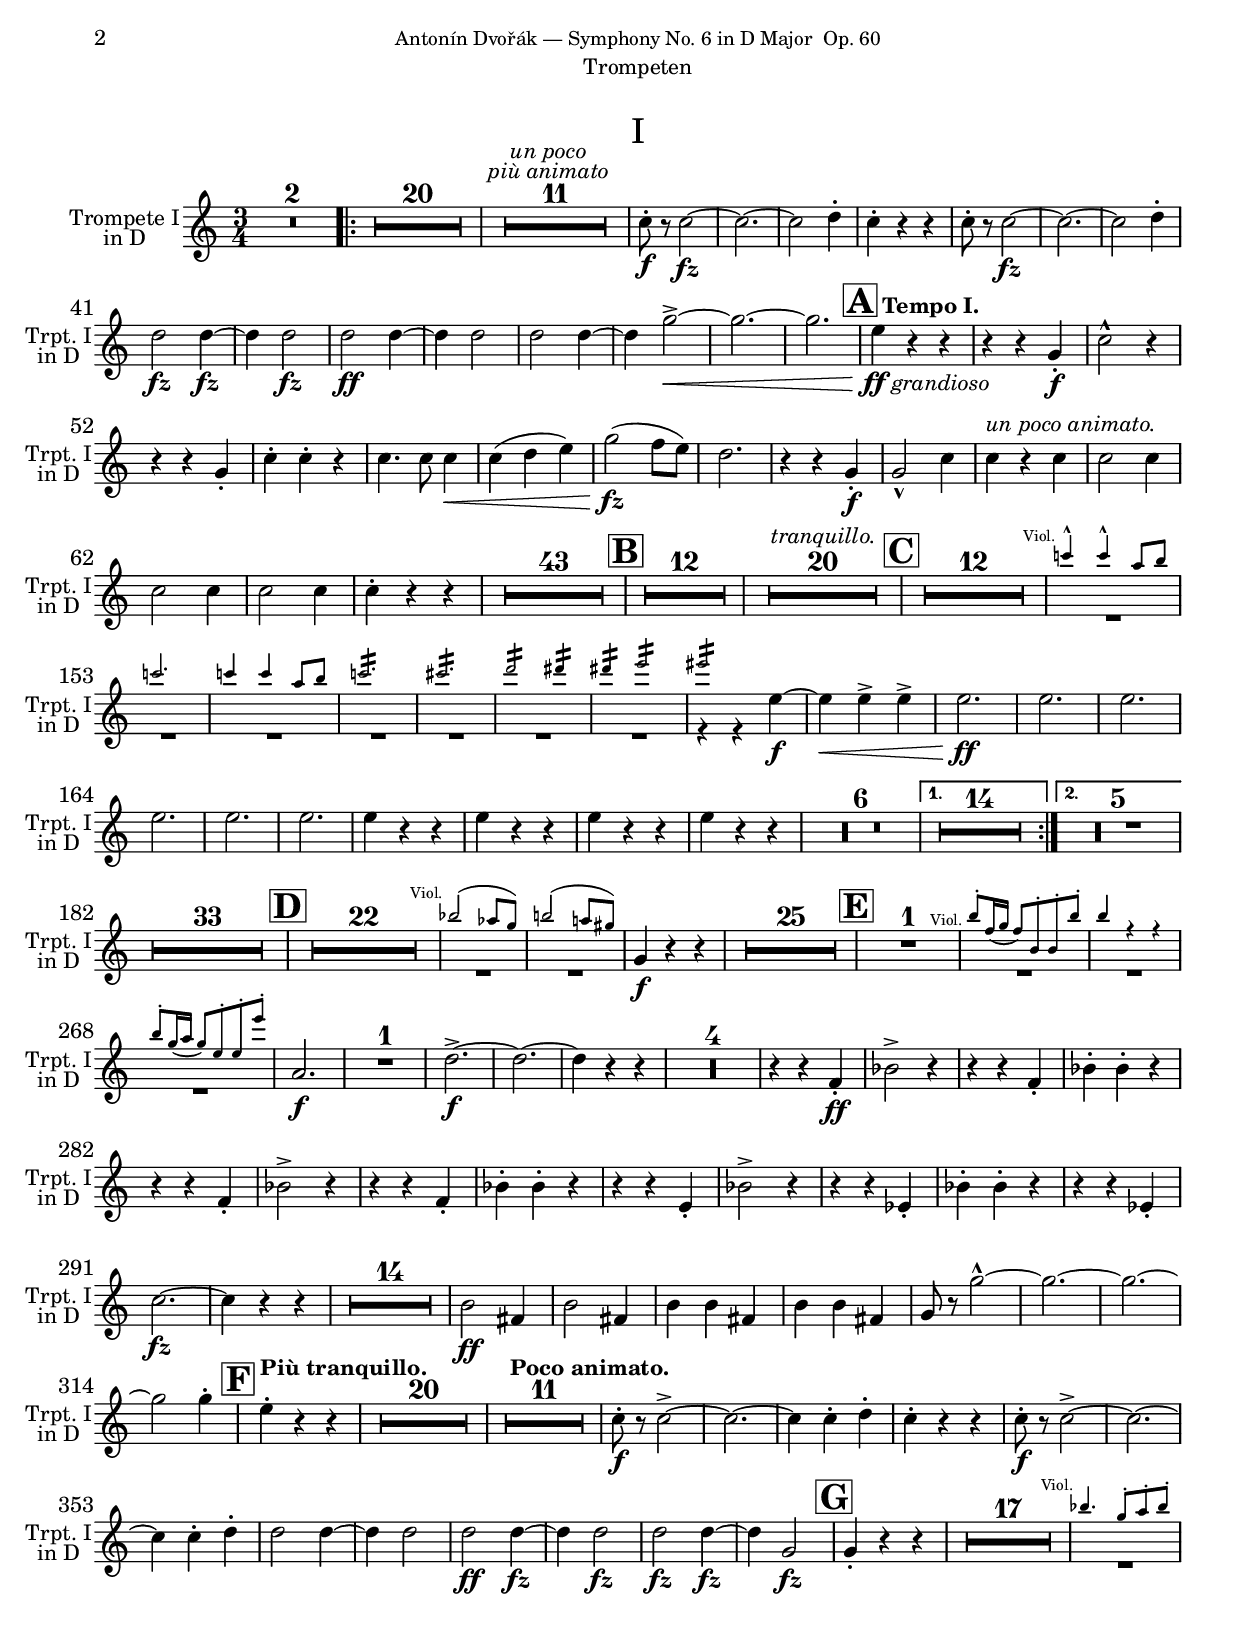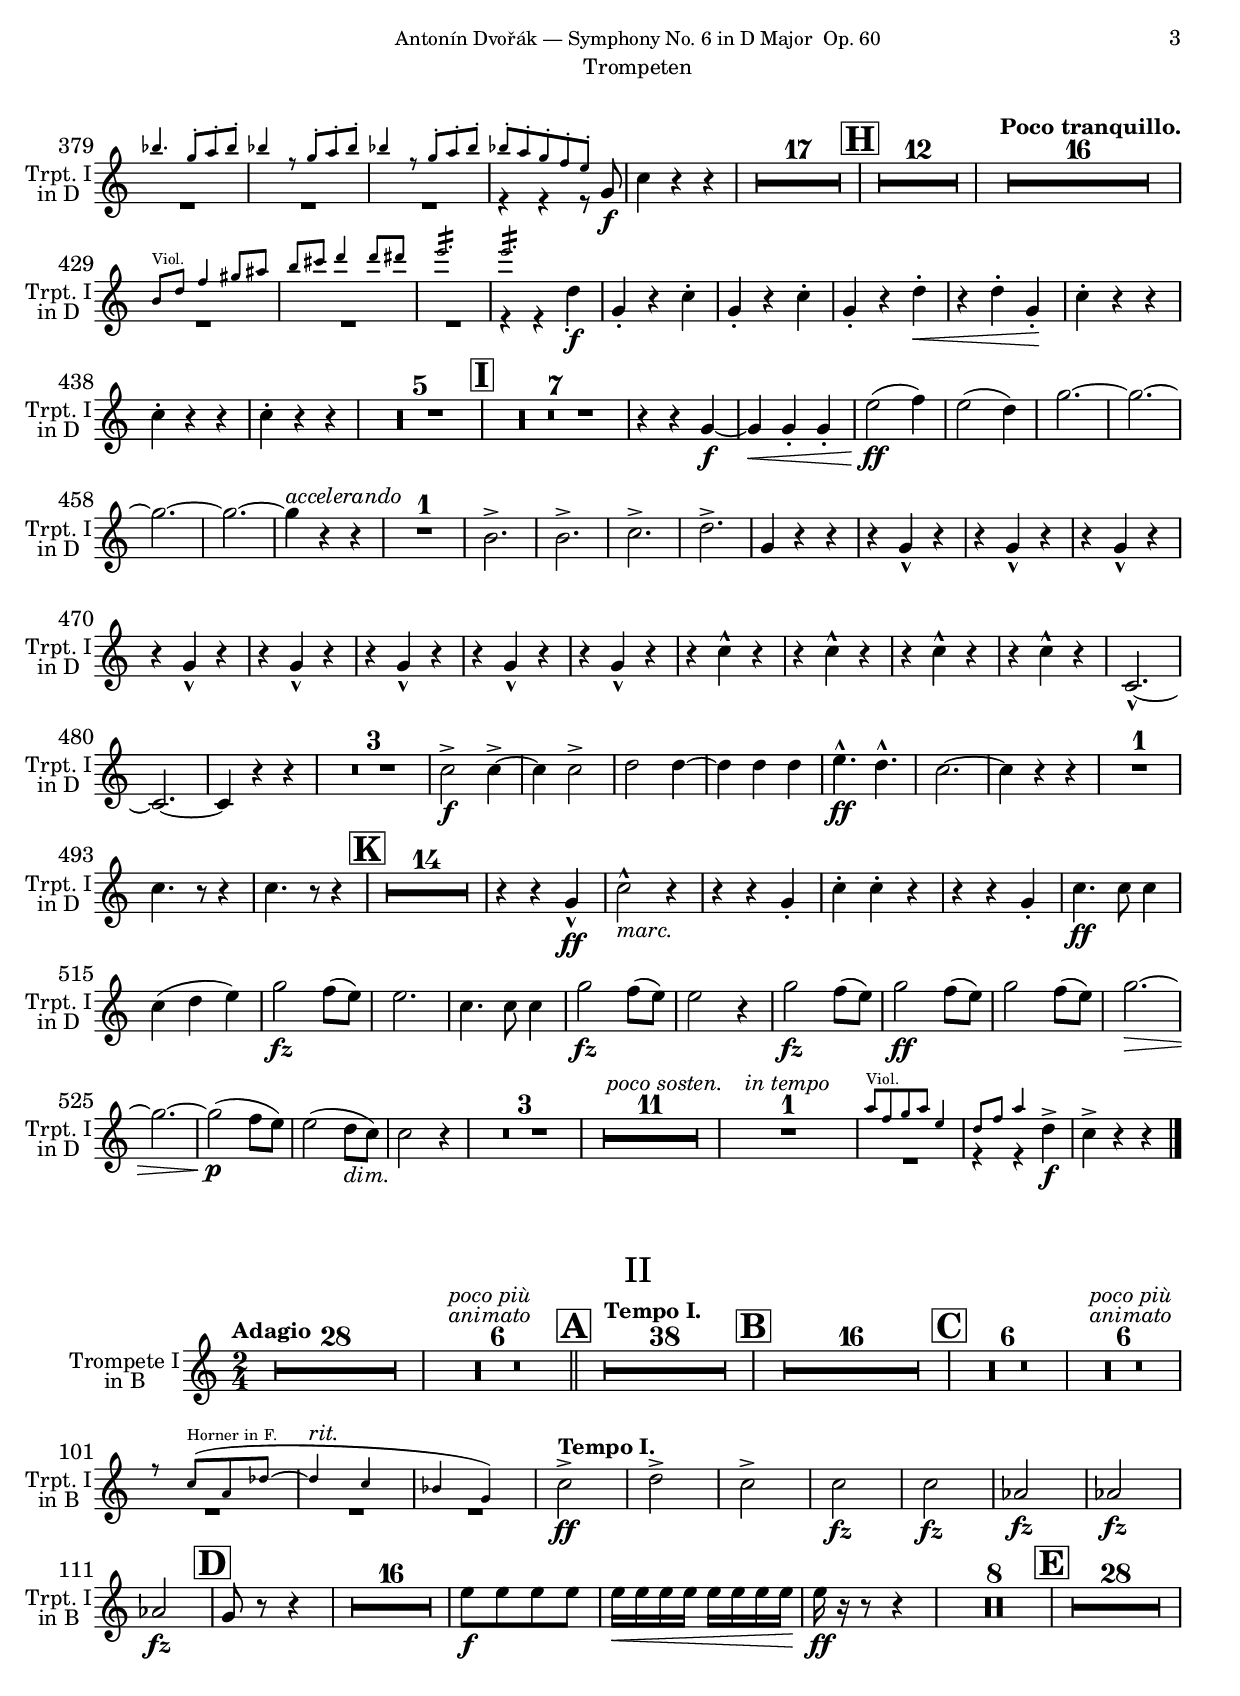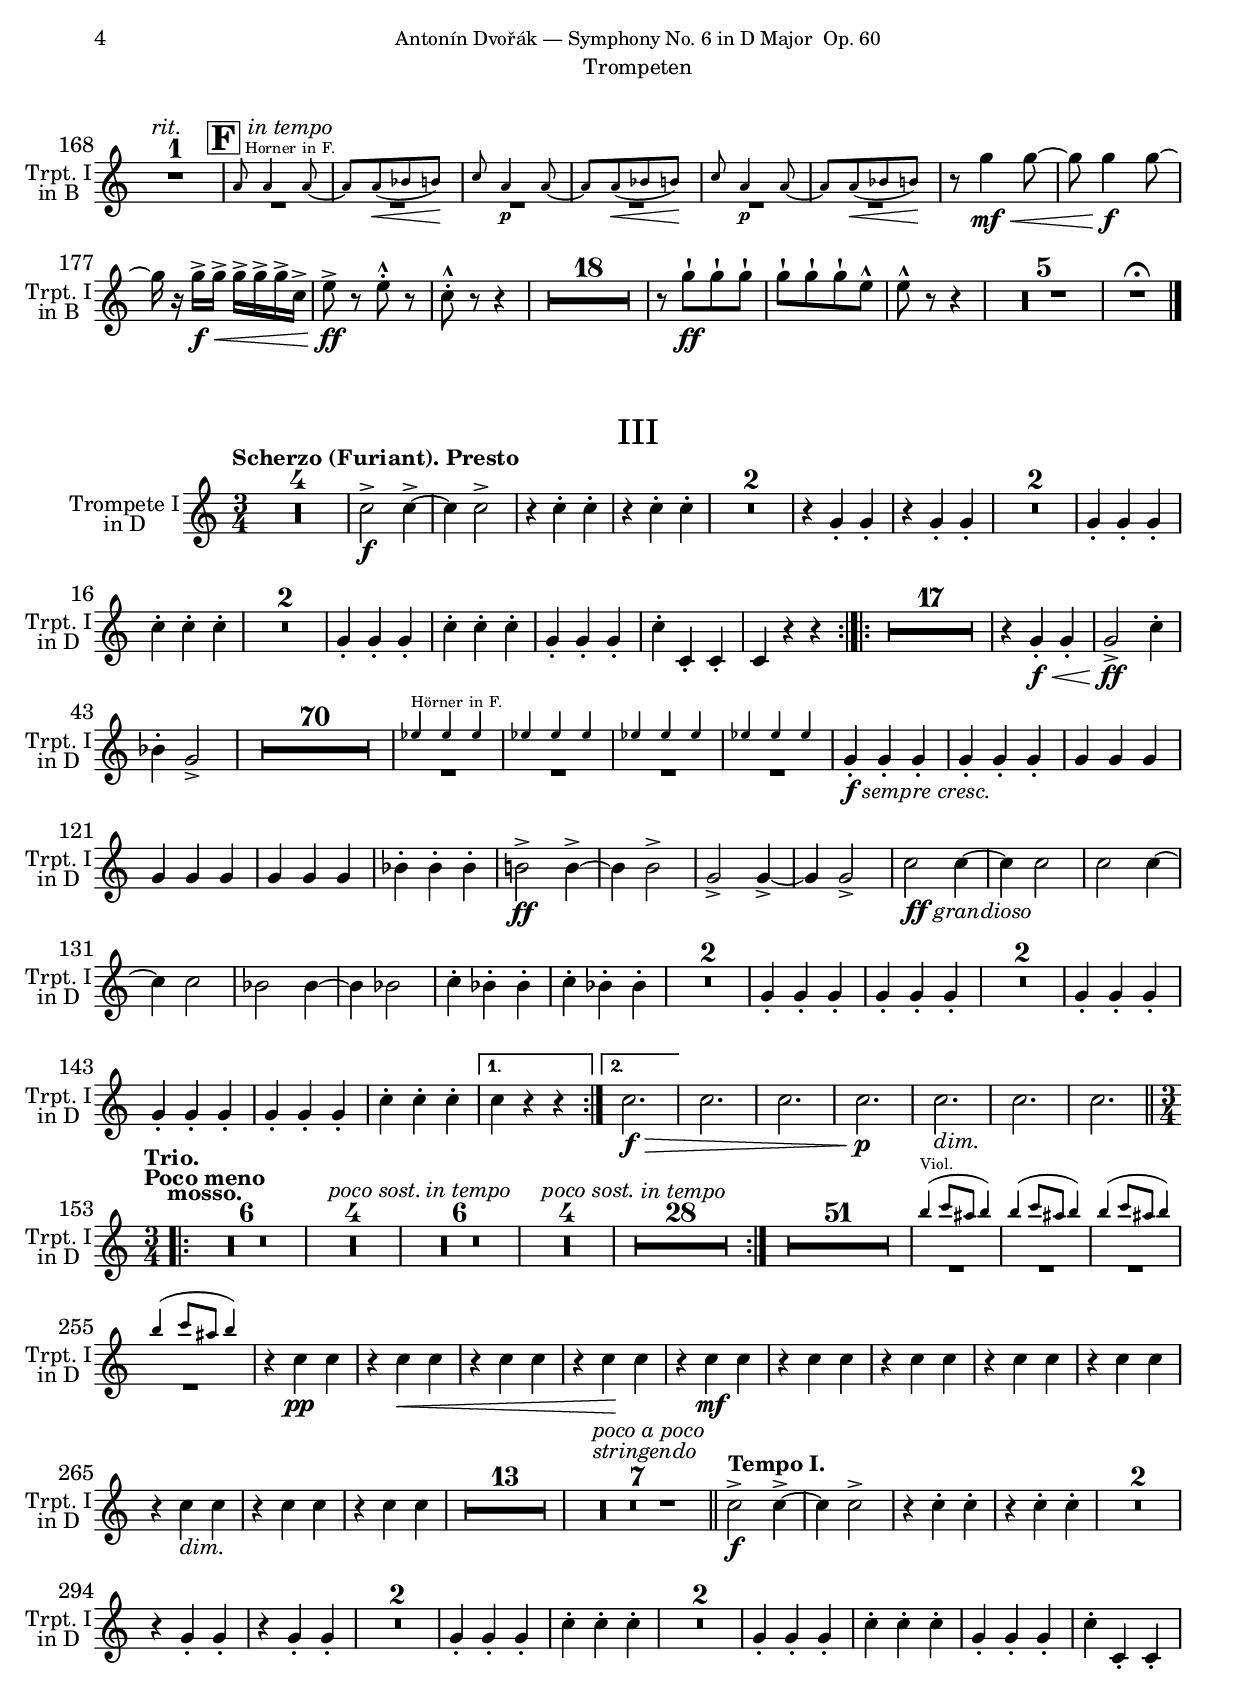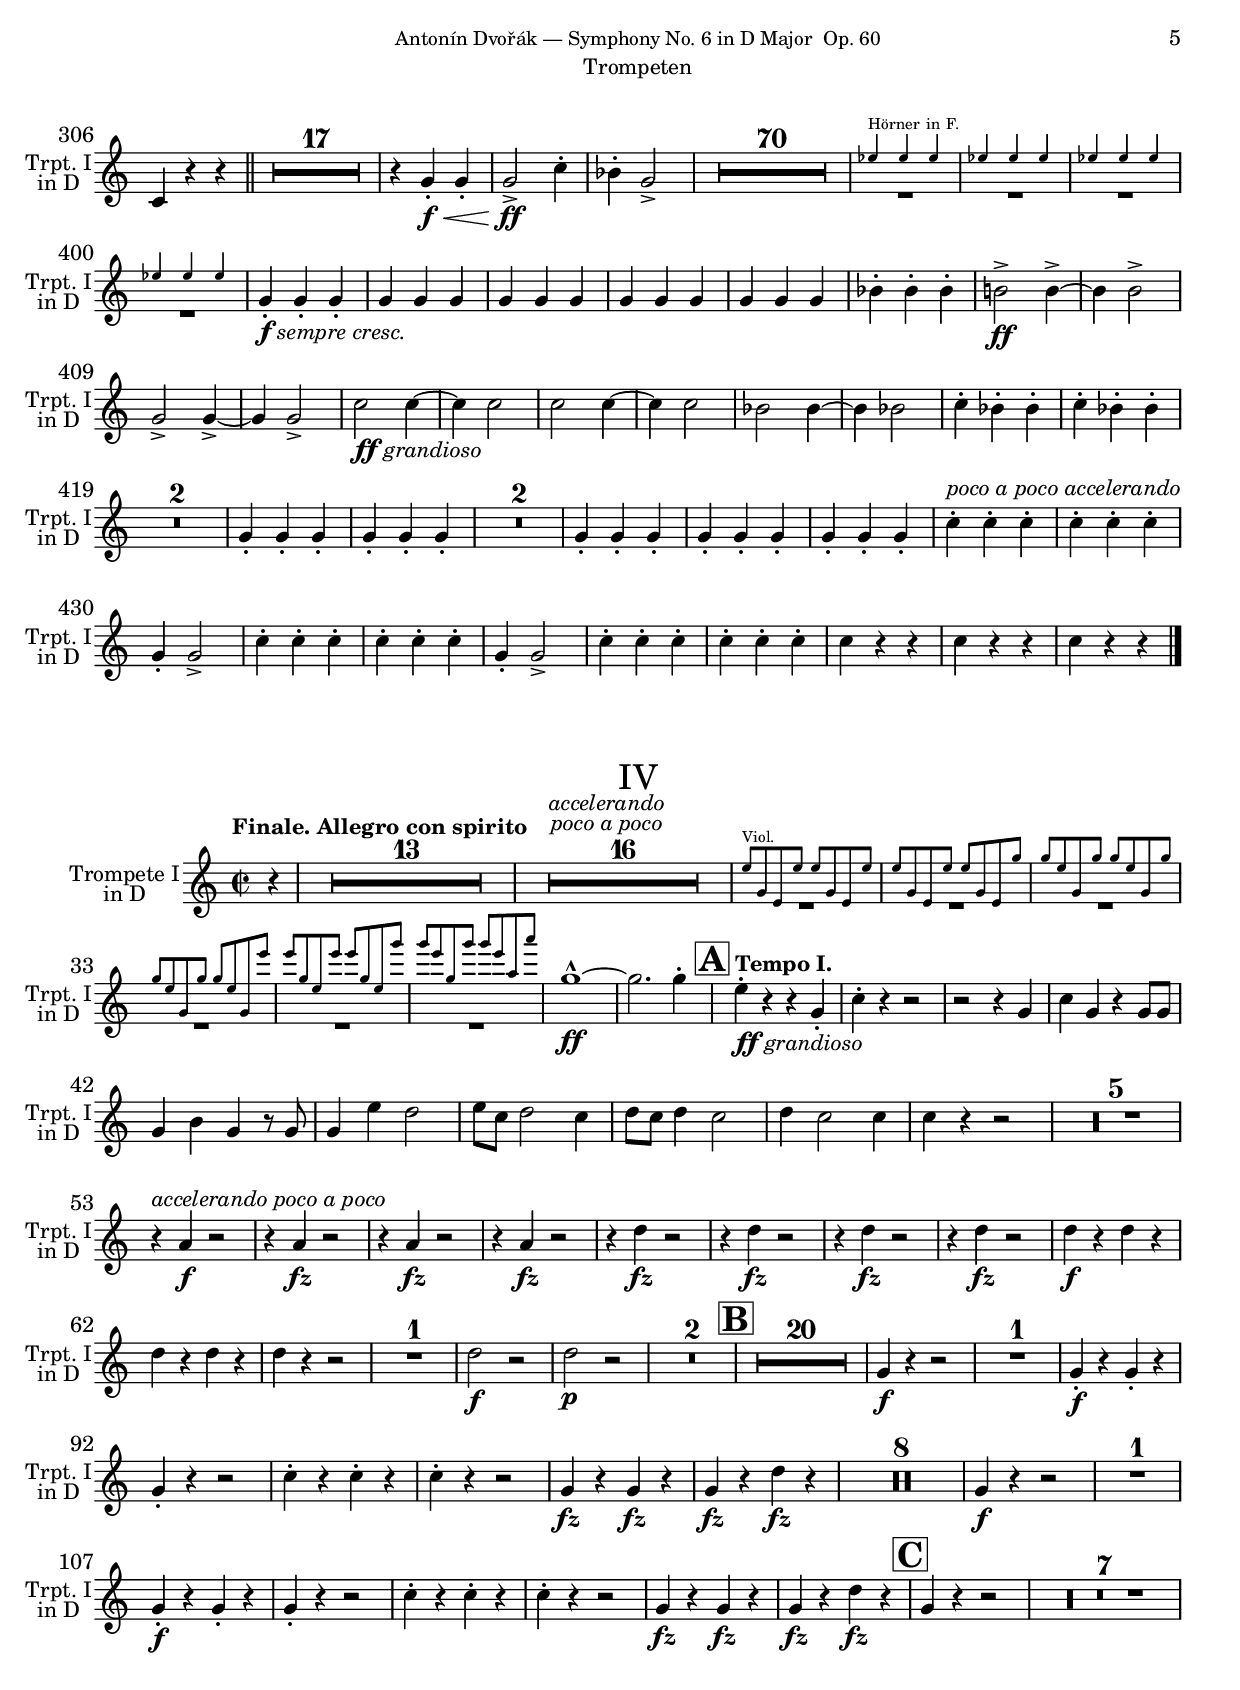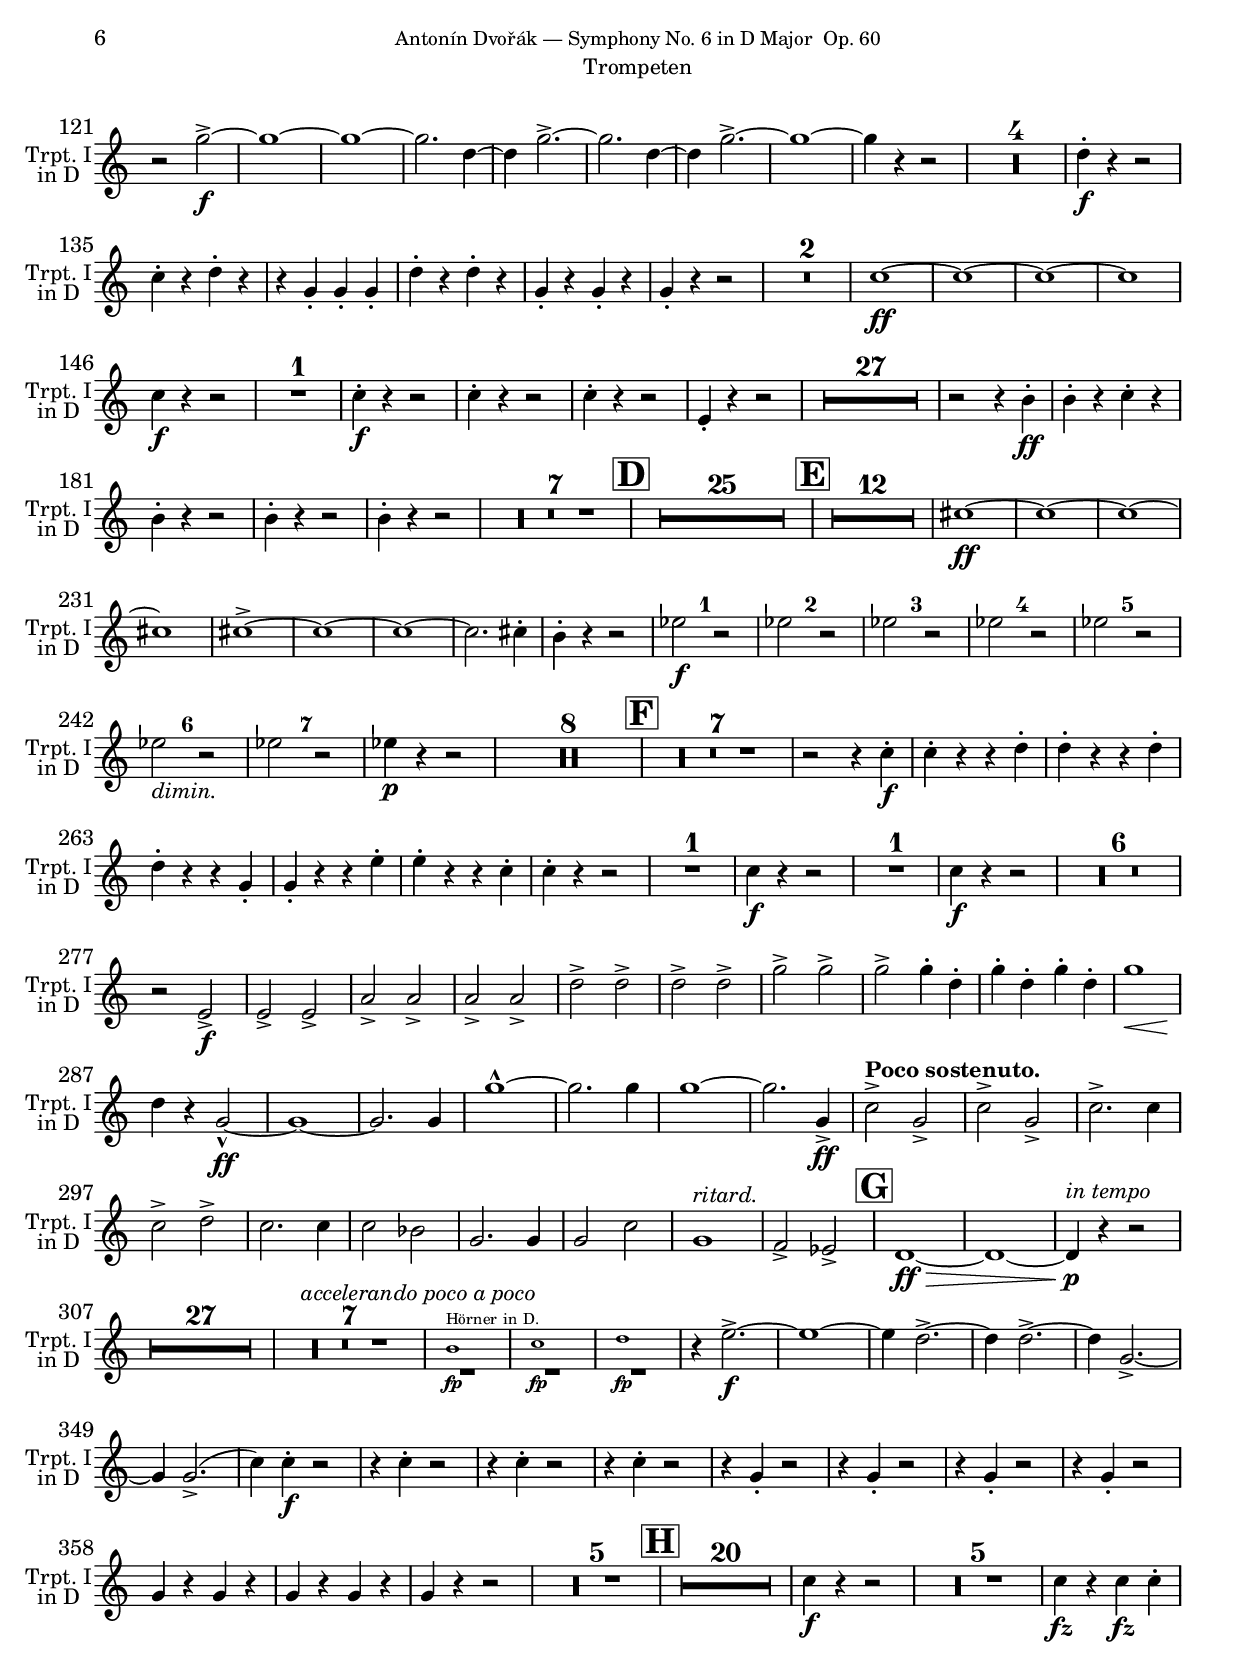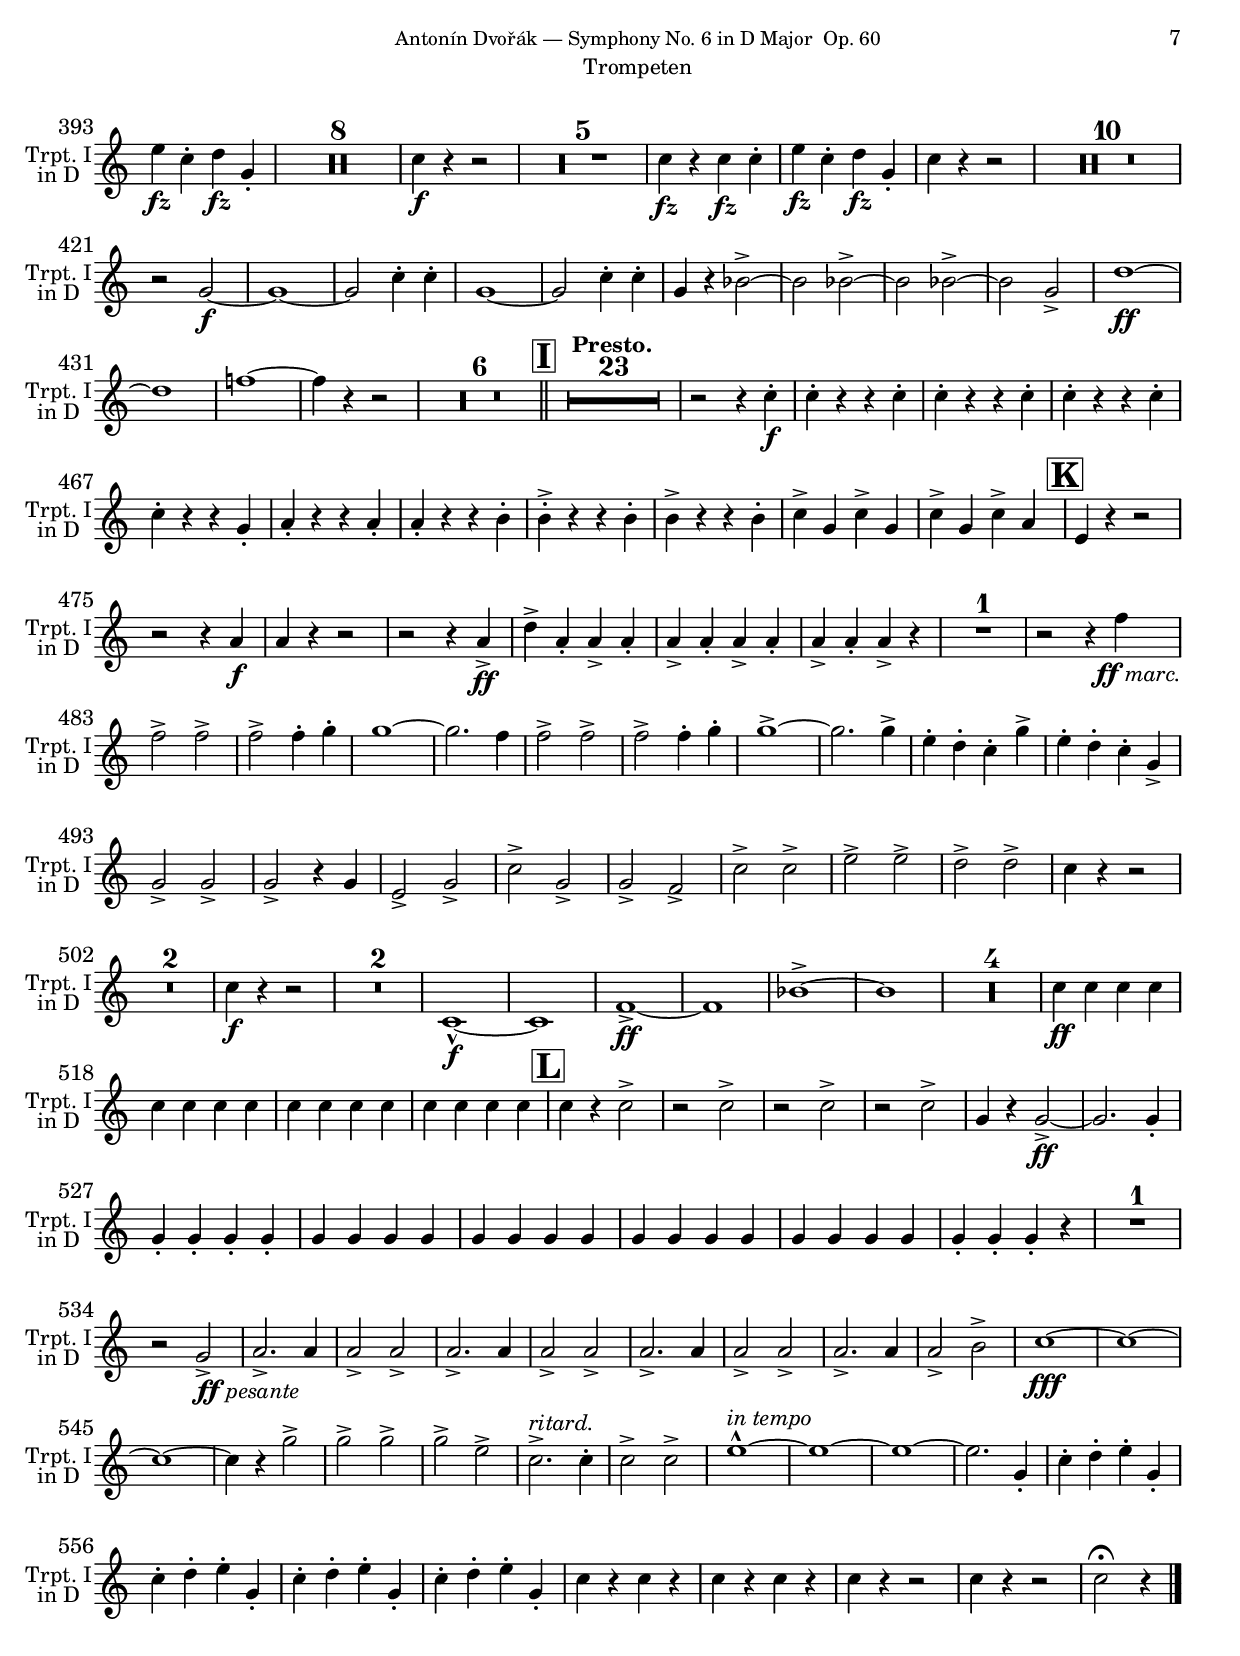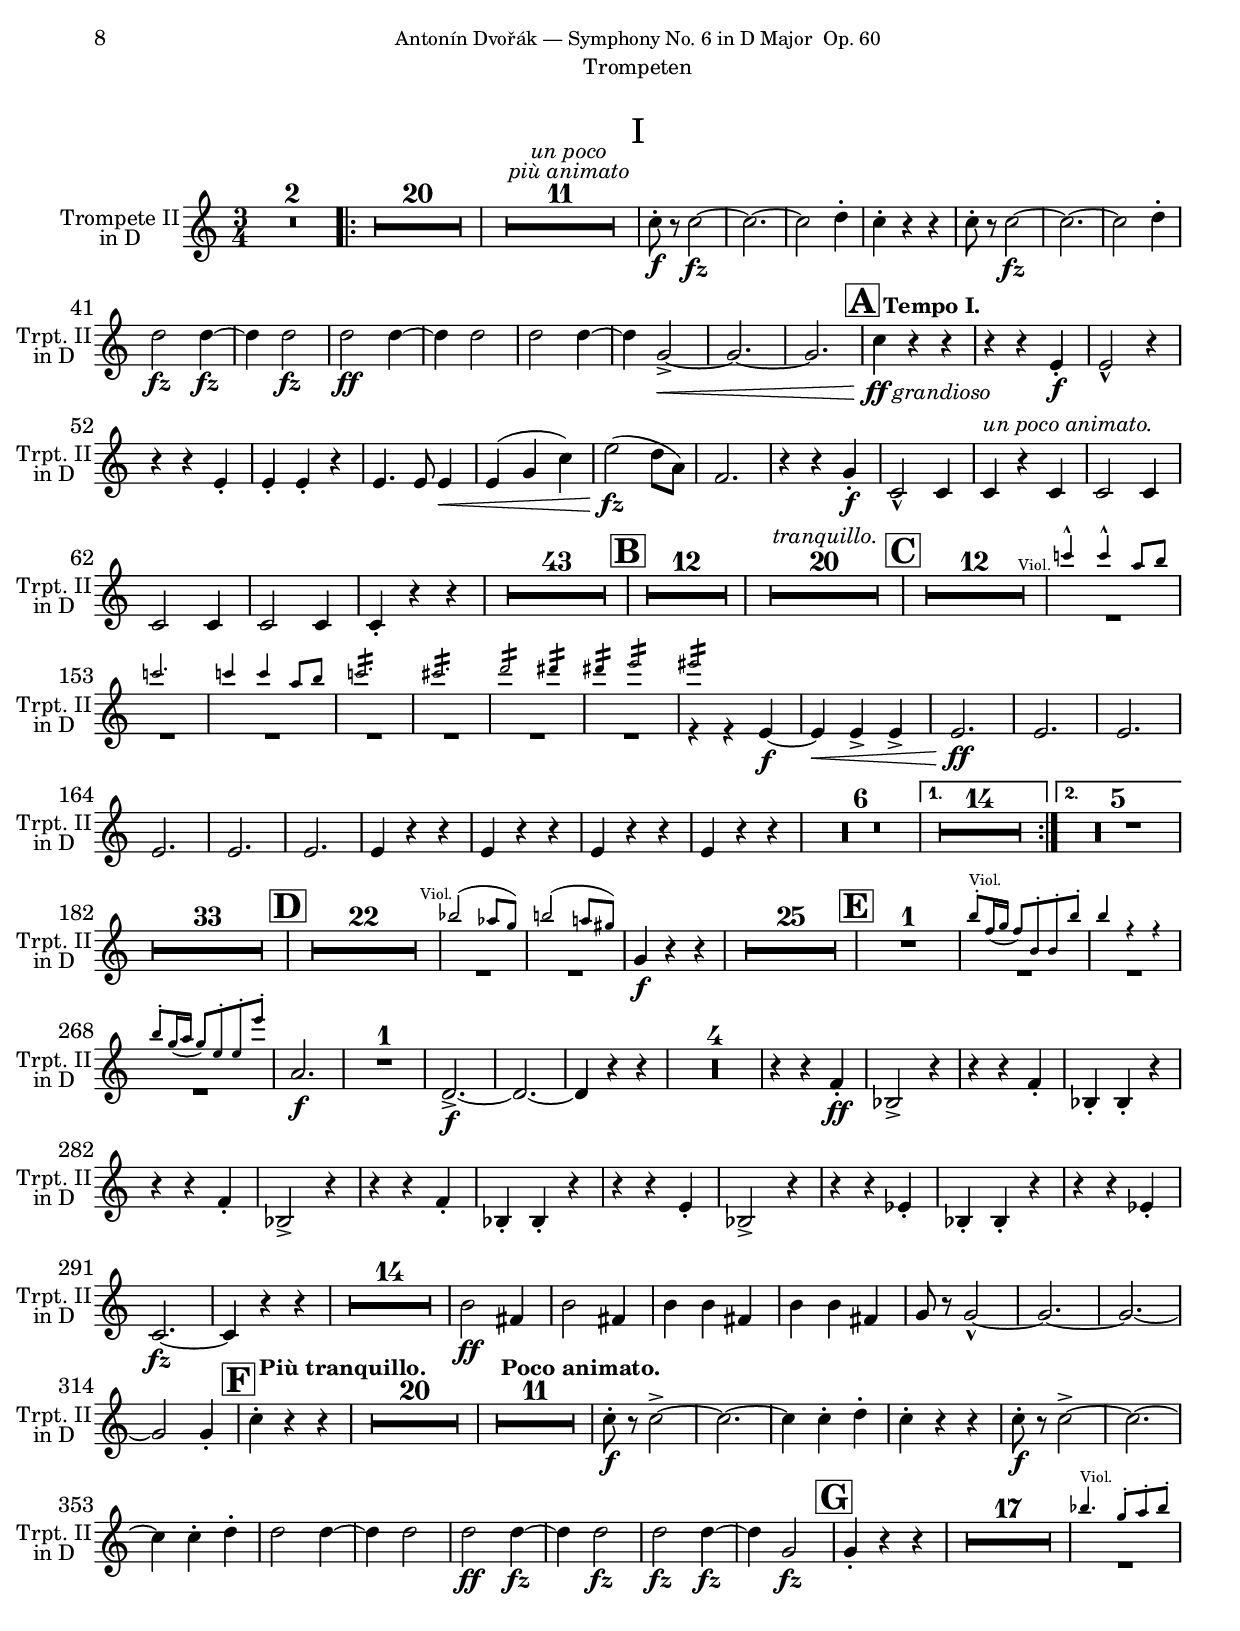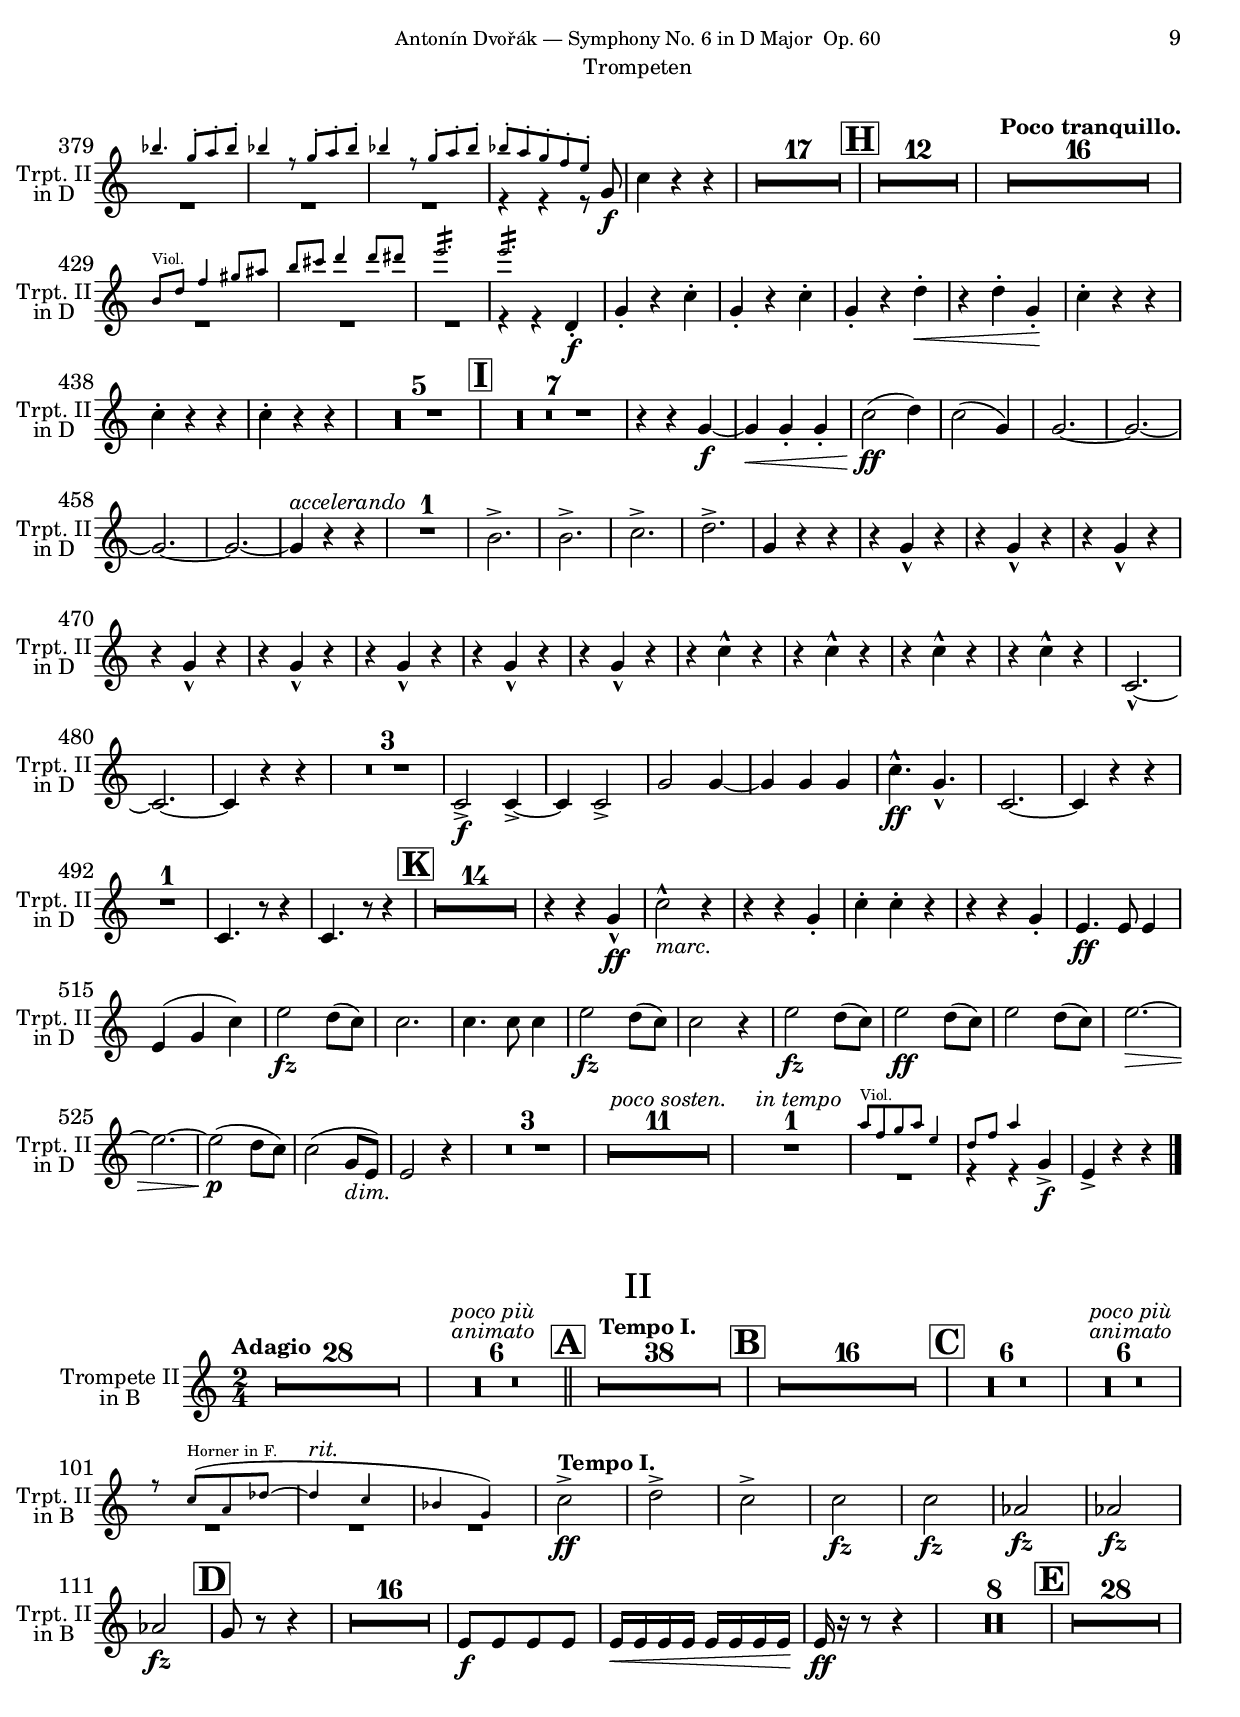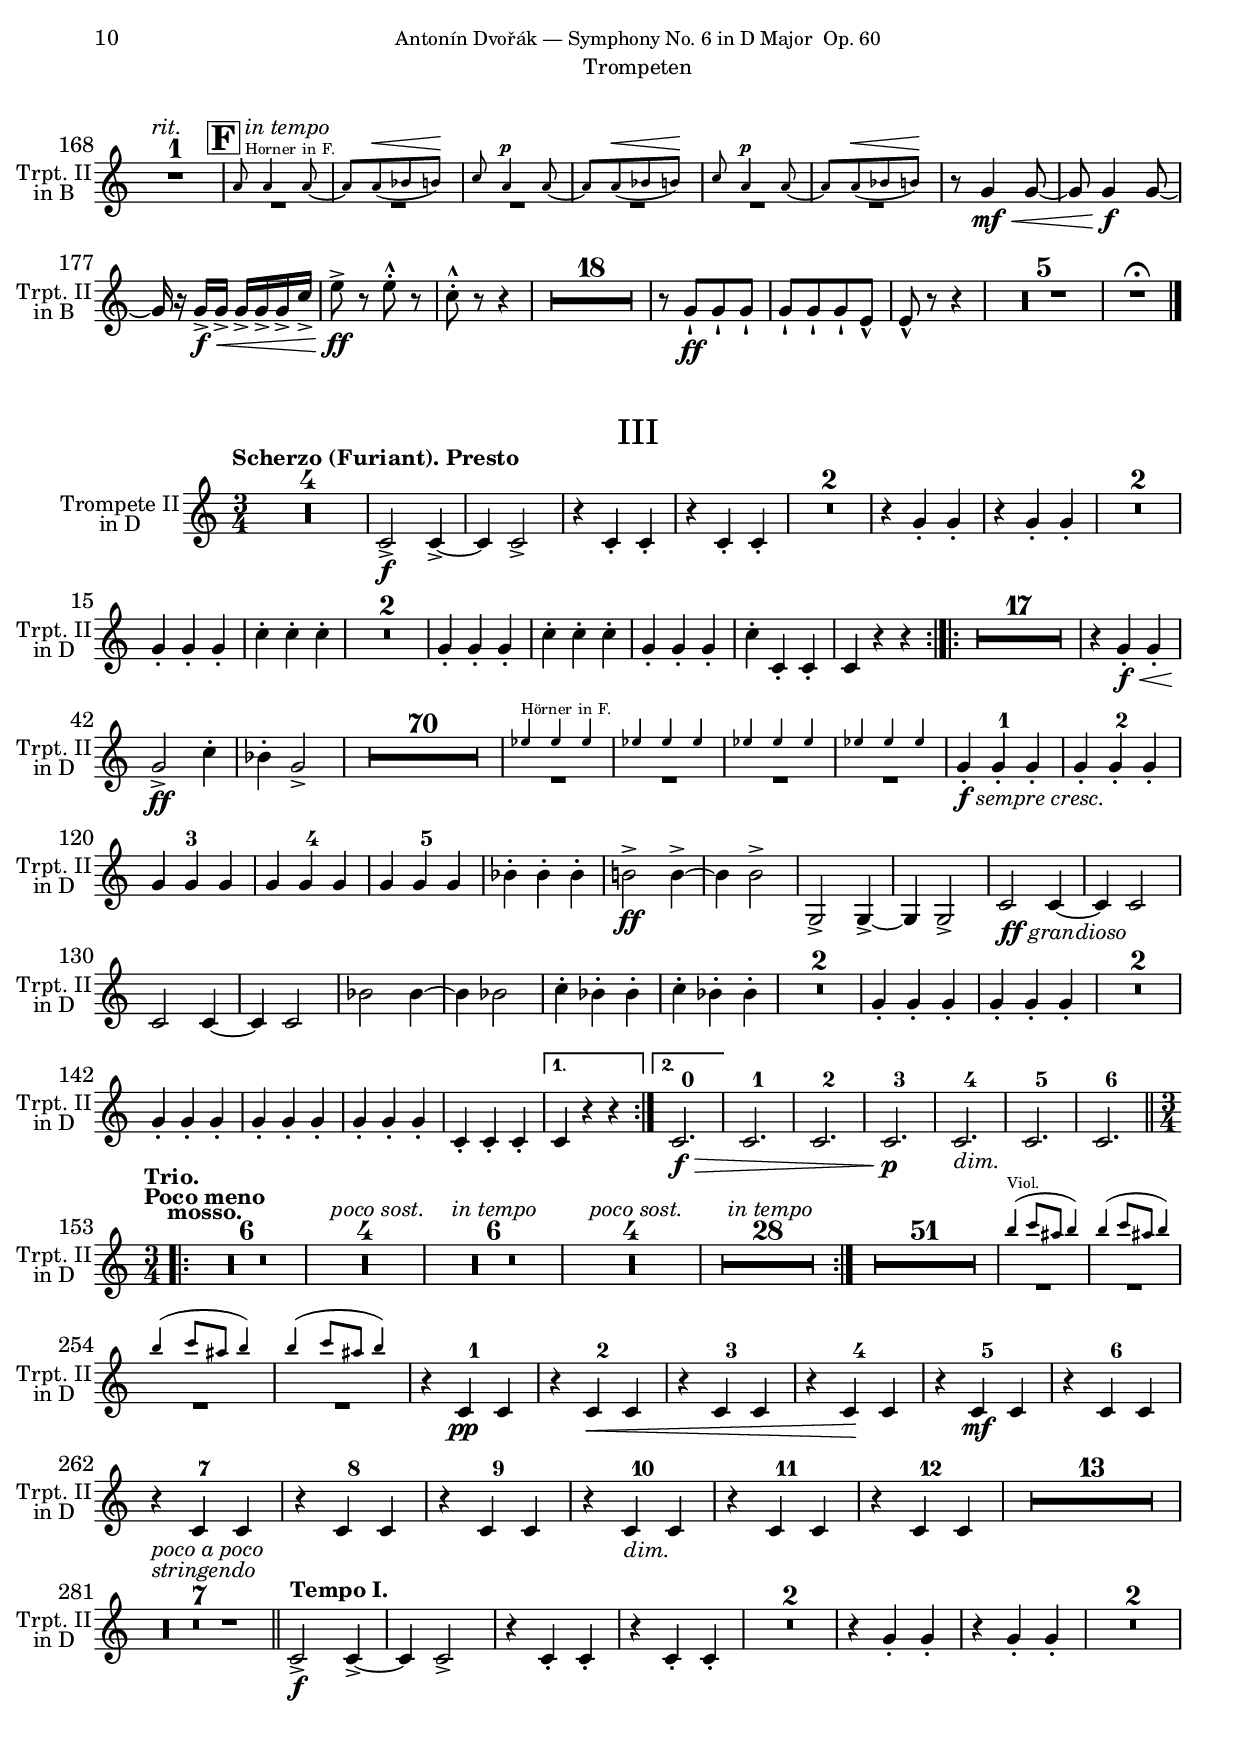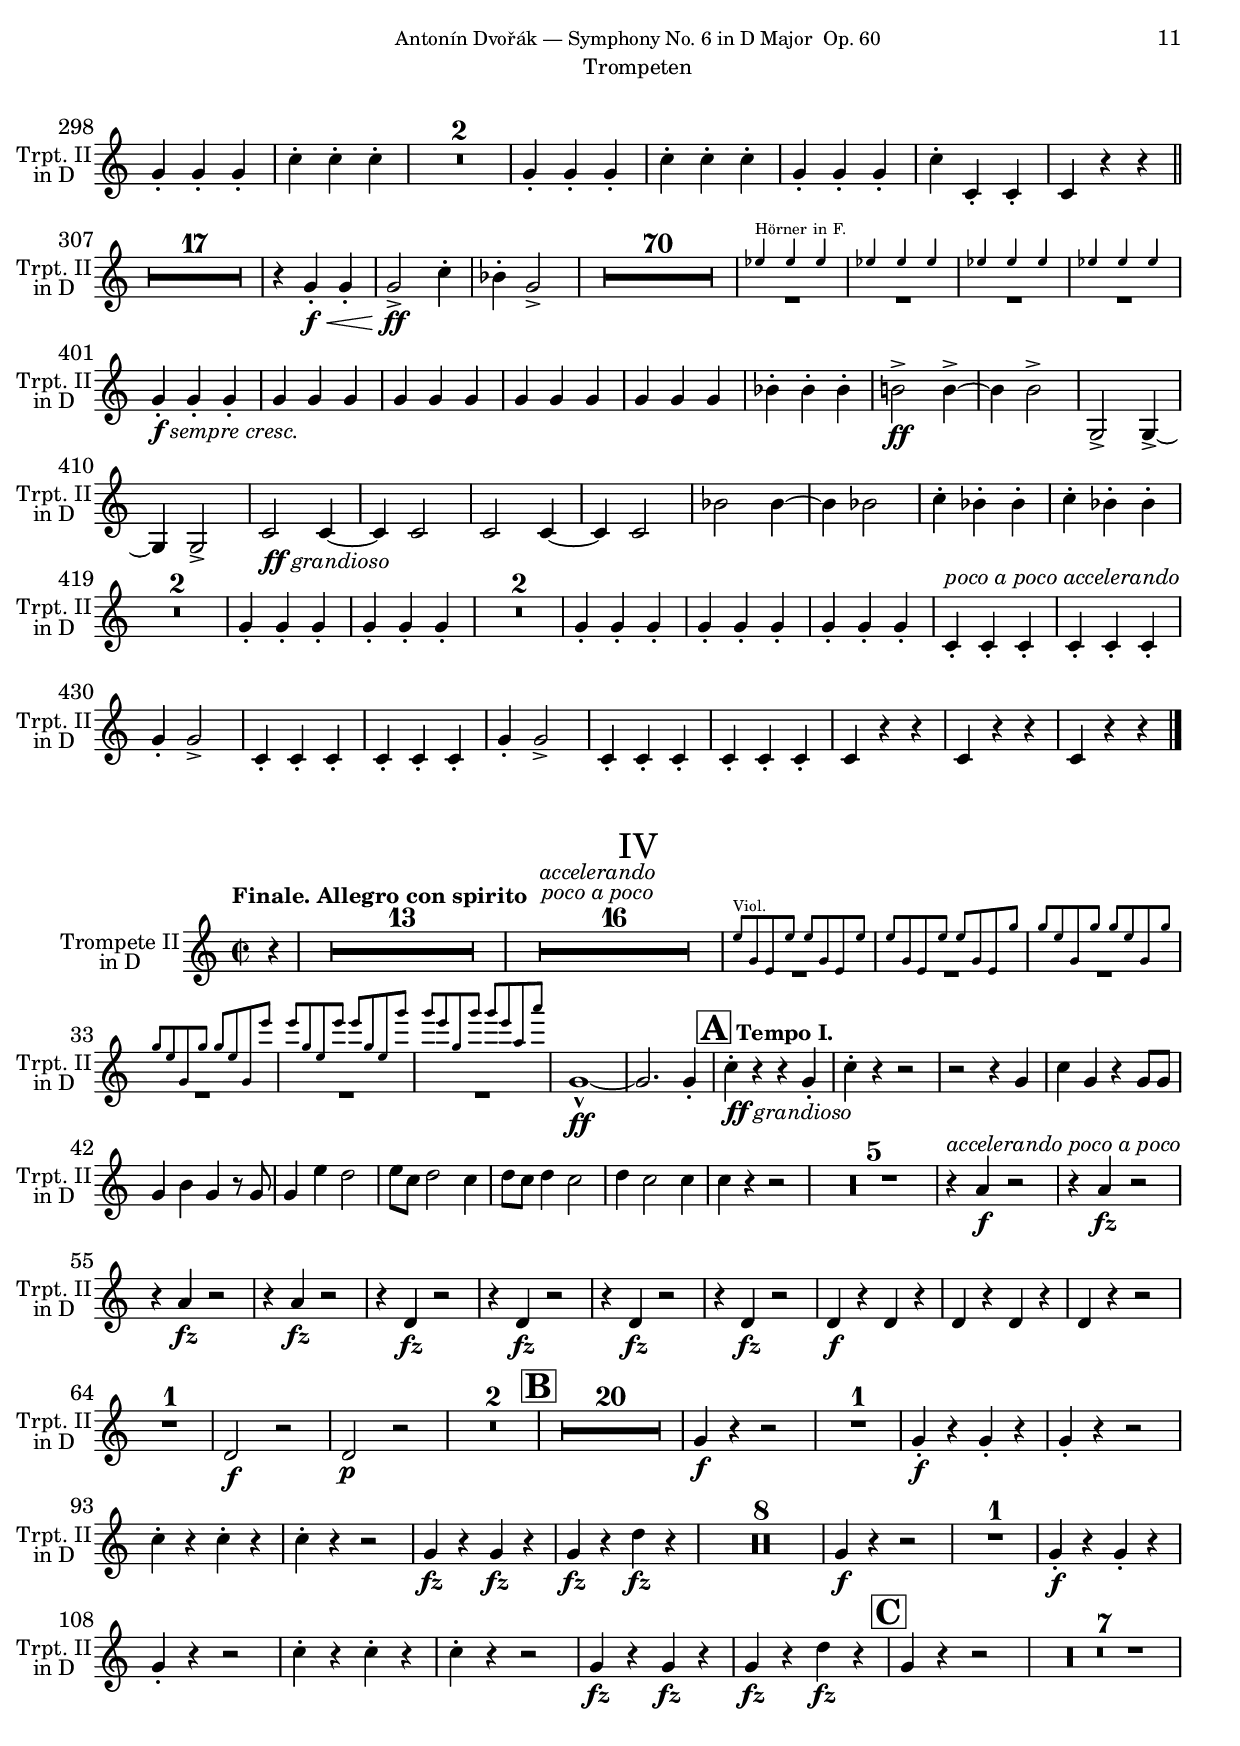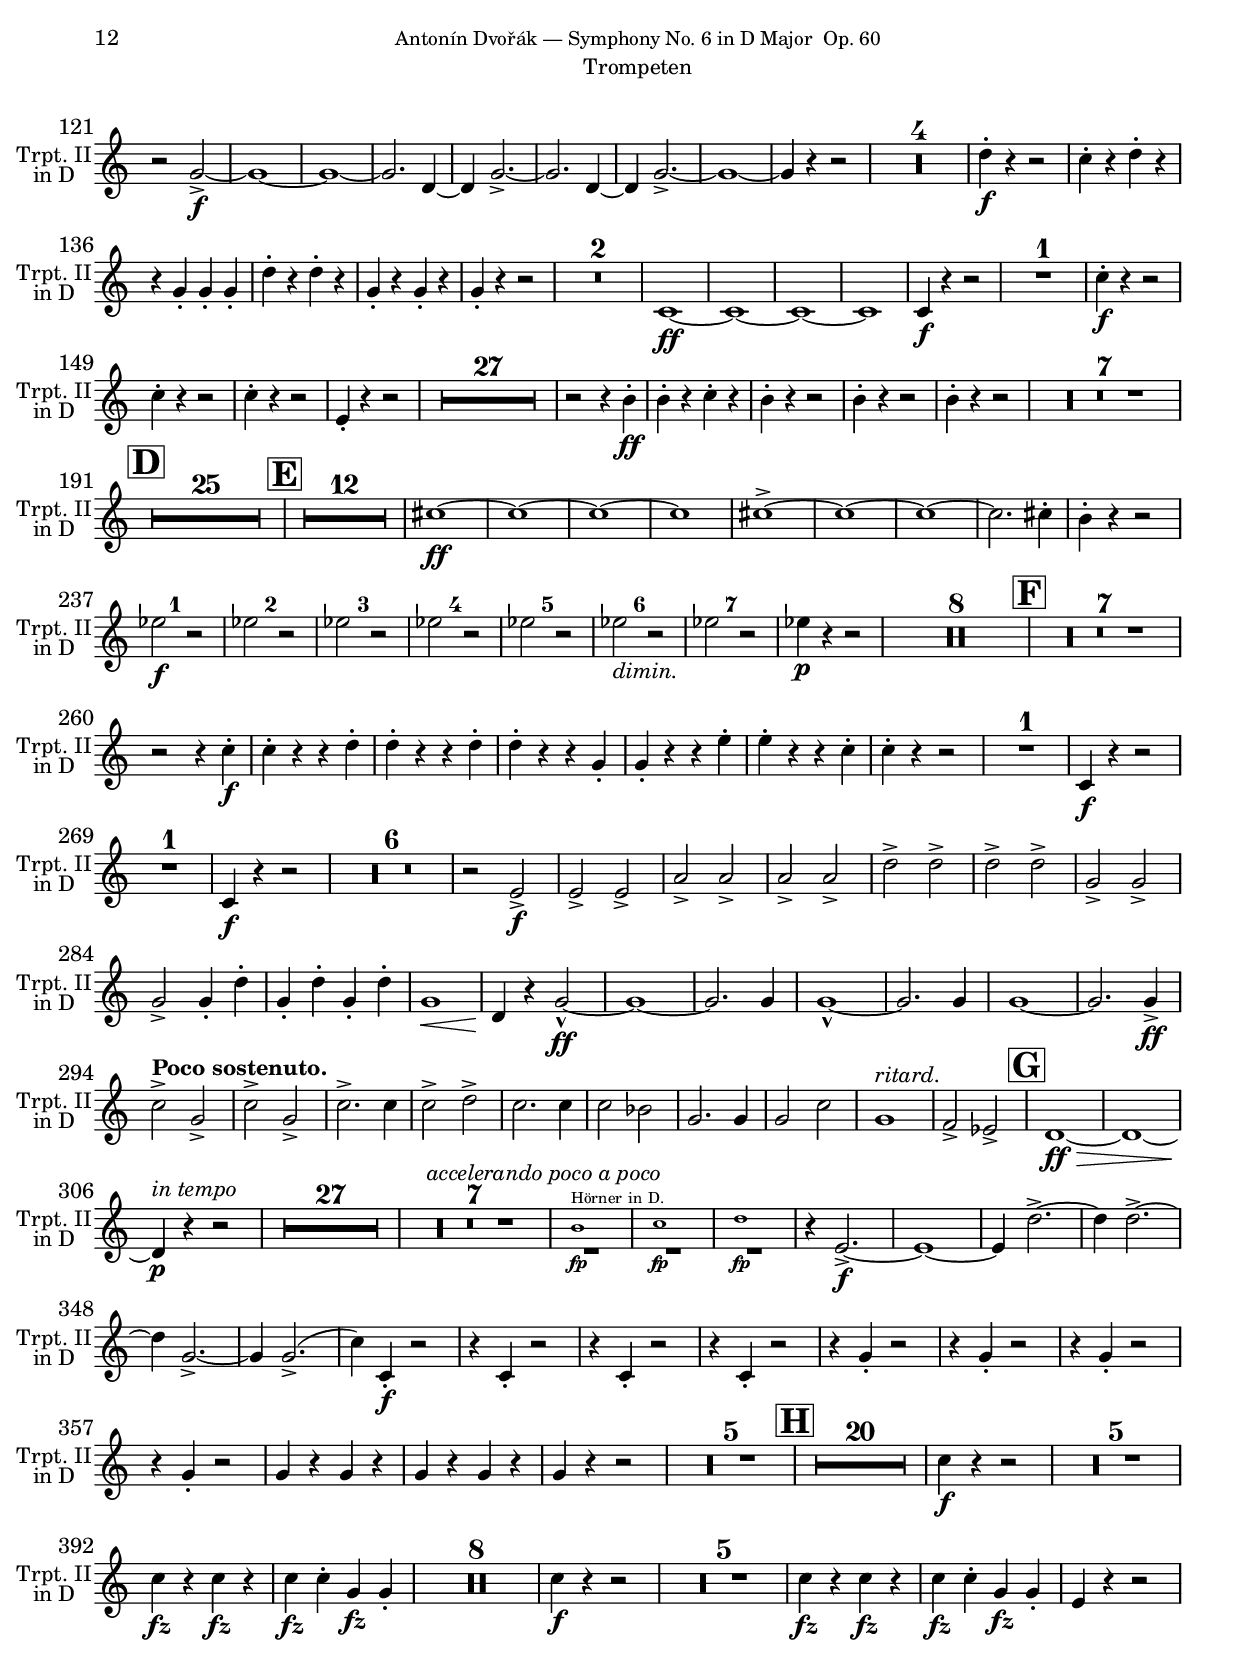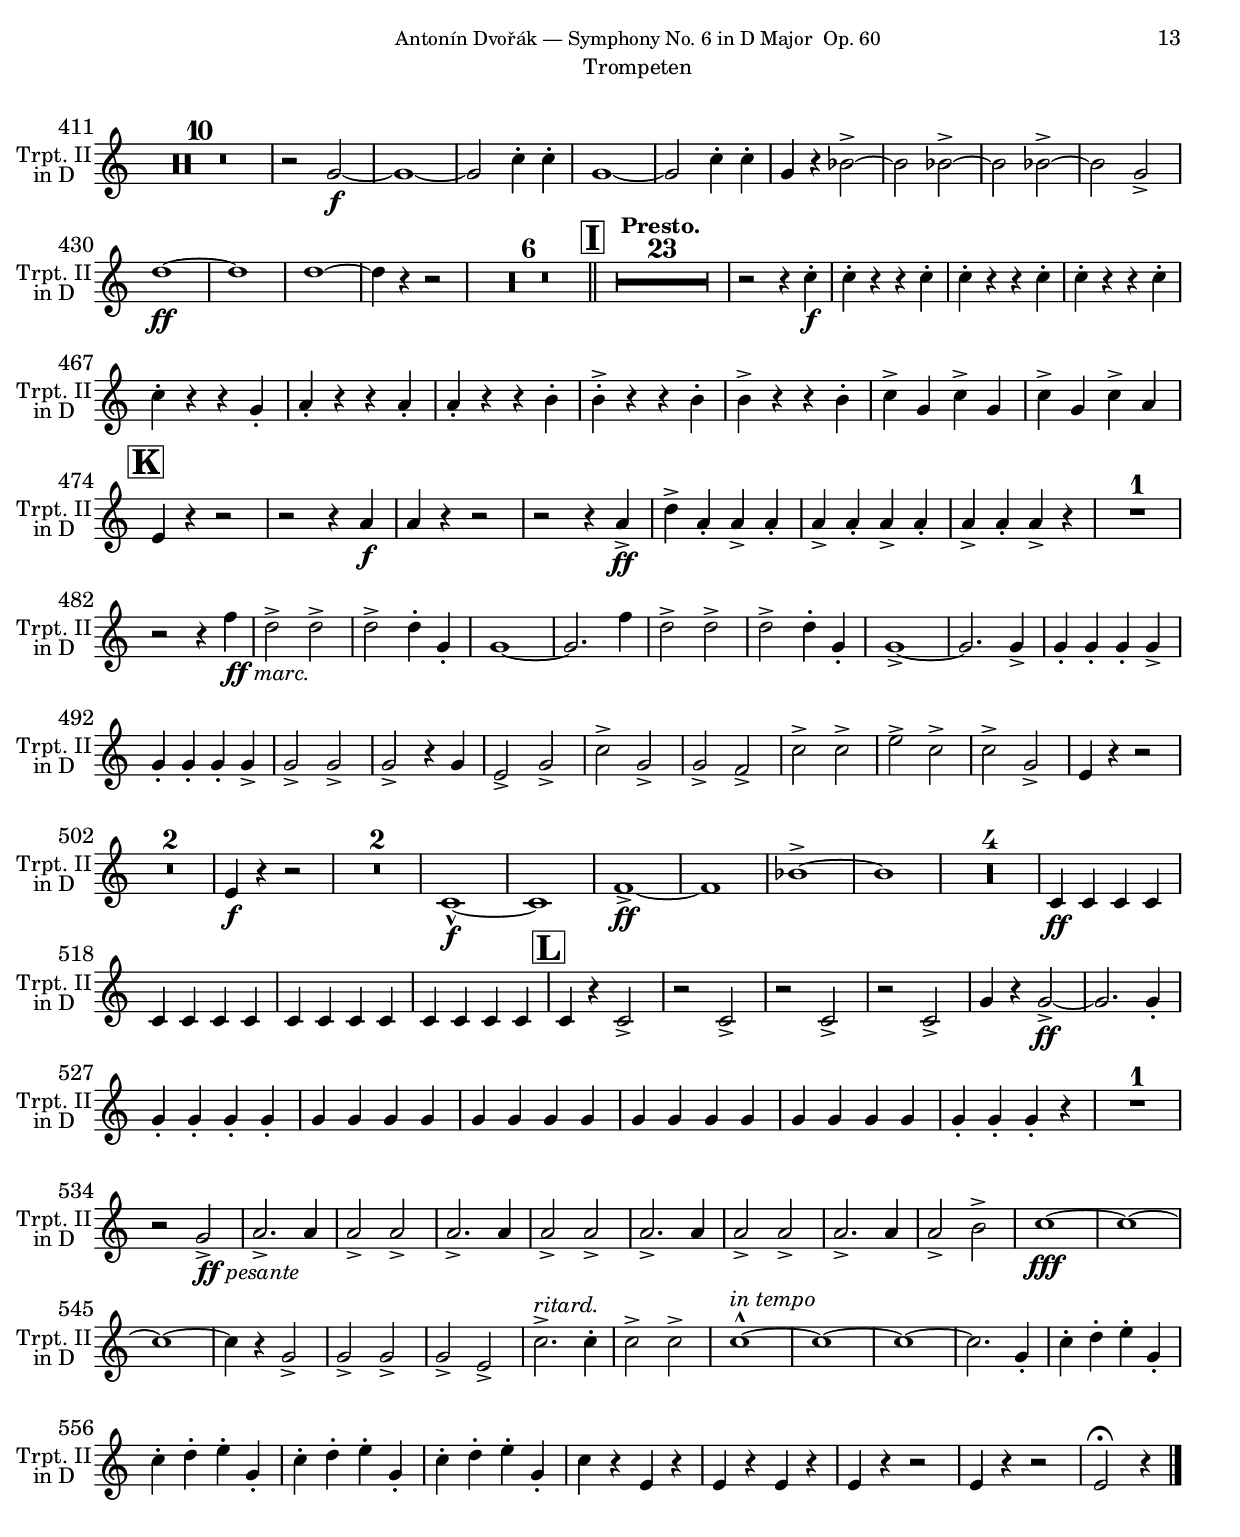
%###############################################################################
%#                                 H E A D E R                                 #
%###############################################################################
%
%  Composer           : Antonín Dvořák(1841 - 1904)
%  work               : Symphony No. 6 in D Major  Op. 60
%  Source             : Berlin N. Simrock, 1888. Plate 8215.
%  Type of score      : Score for Trompeten
%  Typesetter         : Sébastien MANEN
%  date of initiation : Sunday 29 November 2020, 11:27
%
%###############################################################################
%#                          I N C L U D E   F I L E S                          #
%###############################################################################
\version "2.20.0"
\include "./00-Common/DvorakSymph6_Header.ily"
\include "./00-Common/DvorakSymph6_PaperParts.ily"
\include "./00-Common/DvorakSymph6_timeMvt.ily"
%  work        : Symphony No. 6 in D Major  Op. 60
%  typesetter  : Sébastien MANEN
%  date        : Sunday 29 November 2020, 11:27
%###############################################################################
%#                       T E M P I   C O N D U C T O R S                       #
%###############################################################################
tempiMvtI = {
	s2.*2
	\repeat volta 2 {
		s2.*20
		\tempo "un poco più animato." % bar 23
		s2.*26
		\tempo "Tempo I." % bar 49
		s2.*11
		\tempo "Un poco animato." % bar 60
		s2.*60
		\tempo "tranquillo." % bar 120
		s2.*57
	}
	\alternative {
		{
			s2.*14
		}
		{
			s2.*5
		}
	}
	s2.*133
	\tempo "Più tranquillo." % bar 315
	s2.*21 
	\tempo "Poco animato" % 336
	s2.*77
	\tempo "Poco tranquillo." % bar 413
	s2.*47
	\tempo "accelerando" % bar 460
	s2.*72
	\tempo "poco sostenuto." % bar 532
	s2.*11
	\tempo "in tempo" % bar 543
	s2.*4
}
tempiMvtII = {
	s2*28
	\tempo "Poco più animato." % bar 29
	s2*6
	\tempo "Tempo I." % bar 35
	s2*60
	\tempo "Poco più animato." % bar 95
	s2*7
	\tempo "rit." % bar 102
	s2*2
	\tempo "Tempo I." % bar 104
	s2*64
	\tempo "ritard." % bar 168
	s2
	\tempo "in tempo" %bar 169
	s2*38
}
tempiMvtIII = {
	\repeat volta 2 {
		s2.*23
	}
	\repeat volta 2 {
		s2.*122
	}
	\alternative {
		{
			s2.
		}
		{
			s2.
		}
	}
	s2.*6
	\repeat volta 2 {
		\tempo "Poco meno mosso." % bar 153
		s2.*6
		\tempo "poco sosten." % bar 159
		s2.*4
		\tempo "in tempo" % bar 163
		s2.*6
		\tempo "poco sosten." % bar 169
		s2.*4
		\tempo "in tempo" % bar 173
		s2.*28
	}
	\grace s8 s2.*80
	\tempo "poco a poco string." % bar 281
	s2.*7
	\tempo "Tempo I." % bar 288
	s2.*140
	\tempo "poco a poco accelerando" % bar 428
	s2.*11
}
tempiMvtIV = {
	\partial 4 s4
	s1*12
	s2 \tempo "accelerando poco a poco" s2 % bar 13
	s1*24
	\tempo "Tempo I." % bar 38
	s1*15
	\tempo "accelerando poco a poco" % bar 53
	s1*241
	\tempo "Poco sostenuto." % bar 294
	s1*8
	\tempo "ritard." % bar 302
	s1*4
	\tempo "in tempo" % bar 306
	s1*28
	\tempo "accelerando poco a poco" % bar 334
	s1*106
	\tempo "Presto." % bar 440
	s1*109
	\tempo "ritard." % bar 549
	s1*2
	\tempo "in tempo" % bar 551
	s1*12 s2 s4
}
%###############################################################################
%#                            T E M P I   P A R T S                            #
%###############################################################################
tempiPartMvtI = {
	s2.*22
	%%%%%%%%%%%%%%%%%%%%%%
	% bar 23
	%%%%%%%%%%%%%%%%%%%%%%
	\tag #'(floteI floteII ) {
		\tempo \markup { \medium \italic \column { \lower #1 "un poco più" "animato." } }
	}
	\tag #'(
		oboeI oboeII klarinetteI klarinetteII fagottI fagottII hornI hornII 
		hornIII hornIV
	) {
		\tempo \markup { \medium \italic "un poco più animato." }
	}
	\tag #'(trompeteI trompeteII) {
		\tempo \markup { \medium \italic \center-column { \lower #1 "un poco" "più animato"}}
	}
	s2.*26
	%%%%%%%%%%%%%%%%%%%%%%
	% bar 49
	%%%%%%%%%%%%%%%%%%%%%%
	\tag #'(
		floteI floteII oboeI oboeII klarinetteI klarinetteII fagottI fagottII
		hornI hornII hornIII hornIV trompeteI trompeteII
	) {
		\tempo "Tempo I." 
	}
	s2.*11
	%%%%%%%%%%%%%%%%%%%%%%
	% bar 60
	%%%%%%%%%%%%%%%%%%%%%%
	\tag #'(
		floteI floteII oboeI oboeII klarinetteI klarinetteII fagottI fagottII
		hornI hornII hornIII hornIV trompeteI trompeteII
	) {
		\tempo \markup { \medium \italic "un poco animato." }
	}
	s2.*60
	%%%%%%%%%%%%%%%%%%%%%%
	% bar 120
	%%%%%%%%%%%%%%%%%%%%%%
	\tag #'(
		floteI floteII oboeI oboeII klarinetteI klarinetteII fagottI fagottII
		hornI hornII hornIII hornIV trompeteI trompeteII
	) {
		\tempo \markup { \medium \italic "tranquillo." }
	}
	s2.*209
	%%%%%%%%%%%%%%%%%%%%%%
	% bar 315
	%%%%%%%%%%%%%%%%%%%%%%
	\tag #'(
		floteI floteII oboeI oboeII klarinetteI klarinetteII fagottI fagottII
		hornI hornII hornIII hornIV trompeteI trompeteII
	) {
		\tempo "Più tranquillo." 
	}
	s2.*21 
	%%%%%%%%%%%%%%%%%%%%%%
	% bar 336
	%%%%%%%%%%%%%%%%%%%%%%
	\tag #'(
		floteI floteII oboeI oboeII klarinetteI klarinetteII fagottI fagottII
		hornI hornII hornIII hornIV trompeteI trompeteII
	) {
		\tempo "Poco animato."
	}
	s2.*77
	%%%%%%%%%%%%%%%%%%%%%%
	% bar 413
	%%%%%%%%%%%%%%%%%%%%%%
	\tag #'(
		floteI floteII oboeI oboeII fagottI  fagottII hornII hornIII hornIV
		trompeteI trompeteII
	) {
		\tempo "Poco tranquillo."
	}
	\tag #'(klarinetteI klarinetteII ) {
		\tempo \markup {\medium \italic "poco tranquillo"}
	}
	\tag #'(hornI) {
		\tempo \markup {\medium \italic \center-column {\lower #1 "poco" "tranquillo" }}
	}
	s2.*47
	%%%%%%%%%%%%%%%%%%%%%%
	% bar 460
	%%%%%%%%%%%%%%%%%%%%%%
	\tag #'(
		floteI floteII oboeI oboeII klarinetteI klarinetteII fagottI fagottII
		hornI hornII hornIII hornIV trompeteI trompeteII
	) {
		\tempo \markup { \medium \italic "accelerando" }
	}
	s2.*72
	%%%%%%%%%%%%%%%%%%%%%%
	% bar 532
	%%%%%%%%%%%%%%%%%%%%%%
	\tag #'(floteI floteII oboeI trompeteI trompeteII) {
		\tempo \markup { \medium \italic "poco sosten." }
	}
	\tag #'(
		oboeII klarinetteI klarinetteII fagottI fagottII hornI hornII hornIII
		hornIV
	) {
		\tempo \markup { \medium \italic "poco sostenuto" }
	}
	s2.*11
	%%%%%%%%%%%%%%%%%%%%%%
	% bar 543
	%%%%%%%%%%%%%%%%%%%%%%
	\tag #'(
		floteI floteII oboeI oboeII klarinetteI klarinetteII fagottI fagottII
		hornI hornII hornIII hornIV trompeteI trompeteII
	) {
		\tempo \markup { \medium \italic "in tempo" }
	}
	s2.*4
}
%-------------------------------------------------------------------------------
tempiPartMvtII = {
	s2*28
	%%%%%%%%%%%%%%%%%%%%%%
	% bar 29
	%%%%%%%%%%%%%%%%%%%%%%
	\tag #'(floteI fagottII trompeteI trompeteII) {
		\tempo \markup {\medium \italic \column {\lower #1 "poco più" "animato"} }
	}
	\tag #'(
		floteII oboeI oboeII klarinetteI klarinetteII fagottI hornI hornII 
		hornIII hornIV 
	) {
		\tempo \markup { \medium \italic "poco più animato" }
	}
	
	s2*6
	%%%%%%%%%%%%%%%%%%%%%%
	% bar 35
	%%%%%%%%%%%%%%%%%%%%%%
	\tag #'(
		floteI floteII oboeI oboeII klarinetteI klarinetteII fagottI fagottII
		hornI hornII hornIII hornIV trompeteI trompeteII
	) {
		\tempo "Tempo I."
	}
	s2*60
	%%%%%%%%%%%%%%%%%%%%%%
	% bar 95
	%%%%%%%%%%%%%%%%%%%%%%
	\tag #'(floteI) {
		\tempo \markup {\medium \italic \column {\lower #1 "poco più" "animato"} }
	}
	\tag #'(floteII oboeI oboeII klarinetteI klarinetteII fagottI fagottII
		hornI hornII hornIII hornIV
	) {
		\tempo \markup { \medium \italic "poco più animato" }
	}
	\tag #'(trompeteI trompeteII) {
		\tempo \markup { \medium \italic \center-column { \lower #1 "poco più" "animato" } }
	}
	s2*7
	%%%%%%%%%%%%%%%%%%%%%%
	% bar 102
	%%%%%%%%%%%%%%%%%%%%%%
	\tag #'(
		floteI floteII oboeI oboeII klarinetteI klarinetteII fagottI fagottII
		hornI hornII hornIII hornIV trompeteI trompeteII
	) {
		\tempo \markup {\medium \italic "rit." }
	}
	s2*2
	%%%%%%%%%%%%%%%%%%%%%%
	% bar 104
	%%%%%%%%%%%%%%%%%%%%%%
	\tag #'(
		floteI floteII oboeI oboeII klarinetteI klarinetteII fagottI fagottII
		hornI hornII hornIII hornIV trompeteI trompeteII
	) {
		\tempo "Tempo I." 
	}
	s2*64
	%%%%%%%%%%%%%%%%%%%%%%
	% bar 168
	%%%%%%%%%%%%%%%%%%%%%%
	\tag #'(
		floteI floteII oboeI oboeII klarinetteI klarinetteII fagottI fagottII
		hornI hornII hornIII hornIV trompeteI trompeteII
	) {
		\tempo \markup {\medium \italic "rit."} 
	}
	s2
	%%%%%%%%%%%%%%%%%%%%%%
	% bar 169
	%%%%%%%%%%%%%%%%%%%%%%
	\tag #'(
		floteI floteII oboeI oboeII klarinetteI klarinetteII fagottI fagottII
		hornI hornII hornIII hornIV trompeteI trompeteII
	) {
		\tempo \markup {\medium \italic "in tempo"} 
	}
	s2*38
}
%-------------------------------------------------------------------------------
tempiPartMvtIII = {
	s2.*153
	%%%%%%%%%%%%%%%%%%%%%%
	% bar 153
	%%%%%%%%%%%%%%%%%%%%%%
	\tag #'(floteI oboeI klarinetteI klarinetteII) {
		\tempo "Poco meno mosso."
	}
	\tag #'(
		floteII oboeII fagottI fagottII hornI hornII hornIII hornIV trompeteI
		trompeteII
	) {
		\tempo \markup {\bold \center-column { \lower #1.5 "Poco meno" "mosso."}}
	}
	s2.*6
	%%%%%%%%%%%%%%%%%%%%%%
	% bar 159
	%%%%%%%%%%%%%%%%%%%%%%
	\tag #'(floteI) {
		\tempo \markup {\medium \italic "poco sosten." }
	}
	\tag #'(
		floteII oboeII klarinetteI fagottI fagottII hornI hornII hornIV 
		trompeteI trompeteII
	) {
		\tempo \markup {\medium \italic "poco sost." }
	}
	\tag #'(oboeI klarinetteII hornIII) {
		\tempo \markup {\medium \italic "poco sostenuto" }
	}
	s2.*4
	%%%%%%%%%%%%%%%%%%%%%%
	% bar 163
	%%%%%%%%%%%%%%%%%%%%%%
	\tag #'(
		floteI floteII oboeI oboeII klarinetteI klarinetteII fagottI fagottII
		hornI hornII hornIII hornIV trompeteI trompeteII
	) {
		\tempo \markup {\medium \italic "in tempo" }
	}
	s2.*6
	%%%%%%%%%%%%%%%%%%%%%%
	% bar 169
	%%%%%%%%%%%%%%%%%%%%%%
	\tag #'(
		floteI floteII oboeII klarinetteI fagottI fagottII hornI hornII hornIV
		trompeteI trompeteII
	) {
		\tempo \markup {\medium \italic "poco sost." } 
	}
	\tag #'(oboeI klarinetteII hornIII) {
		\tempo \markup {\medium \italic "poco sostenuto" } 
	}
	s2.*4
	%%%%%%%%%%%%%%%%%%%%%%
	% bar 173
	%%%%%%%%%%%%%%%%%%%%%%
	\tag #'(
		floteI floteII oboeI oboeII klarinetteI klarinetteII fagottI fagottII
		hornI hornII hornIII hornIV trompeteI trompeteII
	) {
		\tempo \markup {\medium \italic "in tempo" } 
	}
	s2.*28
	\tag #'(violinI violinII) {
		\grace {s8} 
	}
	s2.*80
	%%%%%%%%%%%%%%%%%%%%%%
	% bar 281
	%%%%%%%%%%%%%%%%%%%%%%
	\tag #'(floteI floteII hornIII) {
		\tempo \markup {\medium \italic "stringendo" }
	}
	\tag #'(oboeI oboeII klarinetteI fagottI fagottII hornIV) {
		\tempo \markup {\medium \italic "poco a poco stringendo" }
	}
	\tag #'(klarinetteII hornII) {
		\tempo \markup {\medium \italic "string." }
	}
	\tag #'(hornI trompeteI trompeteII) {
		\tempo \markup {\medium \italic \column {\lower #1 "poco a poco" "stringendo"}}
	}
	s2.*7
	%%%%%%%%%%%%%%%%%%%%%%
	% bar 288
	%%%%%%%%%%%%%%%%%%%%%%
	\tag #'(
		floteI floteII oboeI oboeII klarinetteI klarinetteII fagottI fagottII
		hornI hornII hornIII hornIV trompeteI trompeteII
	) {
		\tempo "Tempo I."
	}
	s2.*140
	%%%%%%%%%%%%%%%%%%%%%%
	% bar 428
	%%%%%%%%%%%%%%%%%%%%%%
	\tag #'(
		floteI floteII oboeI oboeII klarinetteI klarinetteII fagottI fagottII
		hornI hornII hornIII hornIV trompeteI trompeteII
	) {
		\tempo \markup {\medium \italic "poco a poco accelerando"}
	}
	s2.*11
}
%-------------------------------------------------------------------------------
tempiPartMvtIV = {
	\partial 4 s4
	s1*13 
	%%%%%%%%%%%%%%%%%%%%%%
	% bar 14
	%%%%%%%%%%%%%%%%%%%%%%
	\tag #'(
		floteI oboeI oboeII klarinetteI klarinetteII fagottI fagottII hornI 
		hornII hornIII hornIV
	) {
		\tempo \markup {\medium \italic "accelerando poco a poco" }
	}
	\tag #'(floteII) {
		\tempo \markup {\medium \italic "accelerando" }
	}
	\tag #'(trompeteI trompeteII) {
		\tempo \markup {\medium \italic \center-column { \lower #1 "accelerando" "poco a poco" } }
	}
	s1*24
	%%%%%%%%%%%%%%%%%%%%%%
	% bar 38
	%%%%%%%%%%%%%%%%%%%%%%
	\tag #'(
		floteI floteII oboeI oboeII klarinetteI klarinetteII fagottI fagottII
		hornI hornII hornIII hornIV trompeteI trompeteII
	) {
		\tempo "Tempo I."
	}
	s1*15
	%%%%%%%%%%%%%%%%%%%%%%
	% bar 53
	%%%%%%%%%%%%%%%%%%%%%%
	\tag #'(floteI) {
		\tempo \markup {\medium \italic "accelerando" }
	}
	\tag #'(
		floteII oboeI oboeII klarinetteI klarinetteII fagottI fagottII hornI
		hornII hornIII hornIV trompeteI trompeteII
	) {
		\tempo \markup {\medium \italic "accelerando poco a poco" }
	}
	s1*241
	%%%%%%%%%%%%%%%%%%%%%%
	% bar 294
	%%%%%%%%%%%%%%%%%%%%%%
	\tag #'(
		floteI floteII oboeI oboeII klarinetteI klarinetteII fagottI fagottII
		hornI hornII hornIII hornIV trompeteI trompeteII
	) {
		\tempo "Poco sostenuto."
	}
	s1*8
	%%%%%%%%%%%%%%%%%%%%%%
	% bar 302
	%%%%%%%%%%%%%%%%%%%%%%
	\tag #'(
		floteI floteII oboeI oboeII klarinetteI klarinetteII fagottI fagottII
		hornI hornII hornIII hornIV trompeteI trompeteII
	) {
		\tempo \markup {\medium \italic "ritard." }
	}
	s1*4
	%%%%%%%%%%%%%%%%%%%%%%
	% bar 306
	%%%%%%%%%%%%%%%%%%%%%%
	\tag #'(
		floteI floteII oboeI oboeII klarinetteI klarinetteII fagottI fagottII
		hornI hornII hornIII trompeteI trompeteII
	) {
		\tempo \markup {\medium \italic "in tempo" }
	}
	s1*28
	%%%%%%%%%%%%%%%%%%%%%%
	% bar 334
	%%%%%%%%%%%%%%%%%%%%%%
	\tag #'(
		floteI floteII oboeI oboeII klarinetteI klarinetteII fagottI fagottII
		hornIII hornIV trompeteI trompeteII
	) {
		\tempo \markup {\medium \italic "accelerando poco a poco" }
	}
	\tag #'(hornI hornII) {
		\tempo \markup {\medium \italic \column {\lower #1 "accelerando" "poco a poco"}}
	}
	s1*106
	%%%%%%%%%%%%%%%%%%%%%%
	% bar 440
	%%%%%%%%%%%%%%%%%%%%%%
	\tag #'(
		floteI floteII oboeI oboeII klarinetteI klarinetteII fagottI fagottII
		hornI hornII hornIII hornIV trompeteI trompeteII
	) {
		\tempo "Presto."
	}
	s1*109
	%%%%%%%%%%%%%%%%%%%%%%
	% bar 549
	%%%%%%%%%%%%%%%%%%%%%%
	\tag #'(
		floteI floteII oboeI oboeII klarinetteI klarinetteII fagottI fagottII
		hornI hornII hornIII hornIV trompeteI trompeteII
	) {
		\tempo \markup {\medium \italic "ritard." }
	}
	s1*2
	%%%%%%%%%%%%%%%%%%%%%%
	% bar 551
	%%%%%%%%%%%%%%%%%%%%%%
	\tag #'(
		floteI floteII oboeI oboeII klarinetteI klarinetteII fagottI fagottII
		hornI hornII hornIII hornIV trompeteI trompeteII
	) {
		\tempo \markup {\medium \italic "in tempo" }
	}
	s1*12 s2 s4
}

\include "./00-Common/DvorakSymph6_Shortcuts.ily"
%  work        : Symphony No. 6 in D Major  Op. 60
%  typesetter  : Sébastien MANEN
%  date        : Sunday 29 November 2020, 11:27
generalOptions = {
	\version "2.20.0"
	\set Score.alternativeNumberingStyle = #'numbers
	\set Score.doubleRepeatType = #":|.|:"
	\set Score.markFormatter = #format-mark-box-alphabet
	\override Score.RehearsalMark #'font-size = #4
	\compressMMRests
	\compressEmptyMeasures
	\override Score.RehearsalMark.extra-spacing-width = #'(-0.7 . 0.7)
	\override Score.RehearsalMark.outside-staff-priority = ##f
	\override Staff.MultiMeasureRest.space-increment = 1.5
}
partOptions = {
	\override Score.BarNumber #'font-size = #0.1
	\set Score.quotedCueEventTypes = #'(note-event rest-event tie-event
		beam-event tuplet-span-event dynamic-event articulation-event
		dynamic-event slur-event text-script-event trill-span-event
		phrasing-slur-event beam-forbid-event tremolo-event crescendo-event 
		decrescendo-event multi-measure-rest-event tremolo-span-event 
		tremolo-event)
	\set Voice.restNumberThreshold = #0
	\override Score.MeasureCounter.outside-staff-priority = #390
}
#(set-global-staff-size 19)
\layout {
	#(layout-set-staff-size 19)
	\context {
		\Voice
		\override TupletBracket #'bracket-visibility = ##f
		\override Hairpin.to-barline = ##f
		\override TrillSpanner.bound-details.right.padding = #1
	}
	\context {
		\CueVoice
		fontSize = #-3
		\override Stem.length-fraction = #0.85
		\override TupletBracket #'bracket-visibility = ##f
		\override StemTremolo.beam-thickness = #0.35 
		%\override Font.font-size = #+5
	}
	\context {
		\Score
		scriptDefinitions = #my-script-alist
	}
	\context {
		\Staff
		\consists #Measure_counter_engraver
	}
	
}
%layoutCueVoice = \with {
%}

MvtIIOptions = {
	\set Timing.baseMoment = #(ly:make-moment 1/2)
	\set Timing.beamExceptions = 
		\beamExceptions {16[ 16 16 16] 16[ 16 16 16] }
%		\beamExceptions { \tuplet 3/2 4 {8[ 8 8]} 8[ 8] }
}

%  work        : Symphony No. 6 in D Major  Op. 60
%  typesetter  : Sébastien MANEN
%  date        : Thursday 10th August 2023, 10:40
%###############################################################################
%#                    V O I C E   N A M E   :   F L O T E N                    #
%###############################################################################
nameFloteIMvtI = {
	\set Staff.instrumentName = "Flote I"
	\set Staff.shortInstrumentName = ""
	\set Staff.midiInstrument = #"flute"
}
nameFloteIMvtII = {
	\set Staff.instrumentName = "Flote I"
	\set Staff.shortInstrumentName = ""
	\set Staff.midiInstrument = #"flute"
}
nameFloteIMvtIII = {
	\set Staff.instrumentName = "Flote I"
	\set Staff.shortInstrumentName = ""
	\set Staff.midiInstrument = #"flute"
}
nameFloteIMvtIV = {
	\set Staff.instrumentName = "Flote I"
	\set Staff.shortInstrumentName = ""
	\set Staff.midiInstrument = #"flute"
}
nameFloteIIMvtI = {
	\set Staff.instrumentName = "Flote II"
	\set Staff.shortInstrumentName = ""
	\set Staff.midiInstrument = #"flute"
}
nameFloteIIMvtII = {
	\set Staff.instrumentName = "Flote II"
	\set Staff.shortInstrumentName = ""
	\set Staff.midiInstrument = #"flute"
}
nameFloteIIMvtIII = {
	\set Staff.instrumentName = "Flote II"
	\set Staff.shortInstrumentName = ""
	\set Staff.midiInstrument = #"flute"
}
nameFloteIIMvtIV = {
	\set Staff.instrumentName = "Flote II"
	\set Staff.shortInstrumentName = ""
	\set Staff.midiInstrument = #"flute"
}
%###############################################################################
%#                     V O I C E   N A M E   :   O B O E N                     #
%###############################################################################
nameOboeIMvtI = {
	\set Staff.instrumentName = "Oboe I"
	\set Staff.shortInstrumentName = ""
	\set Staff.midiInstrument = #"oboe"
}
nameOboeIMvtII = {
	\set Staff.instrumentName = "Oboe I"
	\set Staff.shortInstrumentName = ""
	\set Staff.midiInstrument = #"oboe"
}
nameOboeIMvtIII = {
	\set Staff.instrumentName = "Oboe I"
	\set Staff.shortInstrumentName = ""
	\set Staff.midiInstrument = #"oboe"
}
nameOboeIMvtIV = {
	\set Staff.instrumentName = "Oboe I"
	\set Staff.shortInstrumentName = ""
	\set Staff.midiInstrument = #"oboe"
}
nameOboeIIMvtI = {
	\set Staff.instrumentName = "Oboe II"
	\set Staff.shortInstrumentName = ""
	\set Staff.midiInstrument = #"oboe"
}
nameOboeIIMvtII = {
	\set Staff.instrumentName = "Oboe II"
	\set Staff.shortInstrumentName = ""
	\set Staff.midiInstrument = #"oboe"
}
nameOboeIIMvtIII = {
	\set Staff.instrumentName = "Oboe II"
	\set Staff.shortInstrumentName = ""
	\set Staff.midiInstrument = #"oboe"
}
nameOboeIIMvtIV = {
	\set Staff.instrumentName = "Oboe II"
	\set Staff.shortInstrumentName = ""
	\set Staff.midiInstrument = #"oboe"
}
%###############################################################################
%#               V O I C E   N A M E   :   K L A R I N E T T E N               #
%###############################################################################
nameKlarinetteIMvtI = {
	\set Staff.instrumentName = \markup {
		\center-column {
			\lower #1 "Klarinette I" "in A"
		}
	}
	\set Staff.shortInstrumentName = \markup {
		\center-column {
			\lower #1 "Kl. I" "in A"
		}
	}
	\set Staff.midiInstrument = #"clarinet"
}
nameKlarinetteIMvtII = {
	\set Staff.instrumentName = \markup {
		\center-column {
			\lower #1 "Klarinette I" "in B"
		}
	}
	\set Staff.shortInstrumentName = \markup {
		\center-column {
			\lower #1 "Kl. I" "in B"
		}
	}
	\set Staff.midiInstrument = #"clarinet"
}
nameKlarinetteIMvtIII = {
	\set Staff.instrumentName = \markup {
		\center-column {
			\lower #1 "Klarinette I" "in A "
		}
	}
	\set Staff.shortInstrumentName = \markup {
		\center-column {
			\lower #1 "Kl. I" "in A"
		}
	}
	\set Staff.midiInstrument = #"clarinet"
}
nameKlarinetteIMvtIV = {
	\set Staff.instrumentName = \markup {
		\center-column {
			\lower #1 "Klarinette I" "in A"
		}
	}
	\set Staff.shortInstrumentName = \markup {
		\center-column {
			\lower #1 "Kl. I" "in A"
		}
	}
	\set Staff.midiInstrument = #"clarinet"
}
nameKlarinetteIIMvtI = {
	\set Staff.instrumentName = \markup {
		\center-column {
			\lower #1 "Klarinette II" "in A"
		}
	}
	\set Staff.shortInstrumentName = \markup {
		\center-column {
			\lower #1 "Kl II" "in A"
		}
	}
	\set Staff.midiInstrument = #"clarinet"
}
nameKlarinetteIIMvtII = {
	\set Staff.instrumentName = \markup {
		\center-column {
			\lower #1 "Klarinette II" "in B"
		}
	}
	\set Staff.shortInstrumentName = \markup {
		\center-column {
			\lower #1 "Kl II" "in B"
		}
	}
	\set Staff.midiInstrument = #"clarinet"
}
nameKlarinetteIIMvtIII = {
	\set Staff.instrumentName = \markup {
		\center-column {
			\lower #1 "Klarinette II" "in A"
		}
	}
	\set Staff.shortInstrumentName = \markup {
		\center-column {
			\lower #1 "Kl II" "in A"
		}
	}
	\set Staff.midiInstrument = #"clarinet"
}
nameKlarinetteIIMvtIV = {
	\set Staff.instrumentName = \markup {
		\center-column {
			\lower #1 "Klarinette II" "in A"
		}
	}
	\set Staff.shortInstrumentName = \markup {
		\center-column {
			\lower #1 "Kl II" "in A"
		}
	}
	\set Staff.midiInstrument = #"clarinet"
}
%###############################################################################
%#                   V O I C E   N A M E   :   F A G O T T E                   #
%###############################################################################
nameFagottIMvtI = {
	\set Staff.instrumentName = "Fagott I"
	\set Staff.shortInstrumentName = "Fag. I"
	\set Staff.midiInstrument = #"bassoon"
}
nameFagottIMvtII = {
	\set Staff.instrumentName = "Fagott I"
	\set Staff.shortInstrumentName = "Fag. I"
	\set Staff.midiInstrument = #"bassoon"
}
nameFagottIMvtIII = {
	\set Staff.instrumentName = "Fagott I"
	\set Staff.shortInstrumentName = "Fag. I"
	\set Staff.midiInstrument = #"bassoon"
}
nameFagottIMvtIV = {
	\set Staff.instrumentName = "Fagott I"
	\set Staff.shortInstrumentName = "Fag. I"
	\set Staff.midiInstrument = #"bassoon"
}
nameFagottIIMvtI = {
	\set Staff.instrumentName = "Fagott II"
	\set Staff.shortInstrumentName = "Fag. II"
	\set Staff.midiInstrument = #"bassoon"
}
nameFagottIIMvtII = {
	\set Staff.instrumentName = "Fagott II"
	\set Staff.shortInstrumentName = "Fag. II"
	\set Staff.midiInstrument = #"bassoon"
}
nameFagottIIMvtIII = {
	\set Staff.instrumentName = "Fagott II"
	\set Staff.shortInstrumentName = "Fag. II"
	\set Staff.midiInstrument = #"bassoon"
}
nameFagottIIMvtIV = {
	\set Staff.instrumentName = "Fagott II"
	\set Staff.shortInstrumentName = "Fag. II"
	\set Staff.midiInstrument = #"bassoon"
}
%###############################################################################
%#                    V O I C E   N A M E   :   H O R N E R                    #
%###############################################################################
nameHornIMvtI = {
	\set Staff.instrumentName = \markup {
		\center-column {
			\lower #1 "Horn I" "in D"
		}
	}
	\set Staff.shortInstrumentName = \markup {
		\center-column {
			\lower #1 "Hn. I" "in D"
		}
	}
	\set Staff.midiInstrument = #"french horn"
}
nameHornIMvtII = {
	\set Staff.instrumentName = \markup {
		\center-column {
			\lower #1 "Horn I" "in F"
		}
	}
	\set Staff.shortInstrumentName = \markup {
		\center-column {
			\lower #1 "Hn. I" "in F"
		}
	}
	\set Staff.midiInstrument = #"french horn"
}
nameHornIMvtIII = {
	\set Staff.instrumentName = \markup {
		\center-column {
			\lower #1 "Horn I" "in F"
		}
	}
	\set Staff.shortInstrumentName = \markup {
		\center-column {
			\lower #1 "Hn. I" "in F"
		}
	}
	\set Staff.midiInstrument = #"french horn"
}
nameHornIMvtIV = {
	\set Staff.instrumentName = \markup {
		\center-column {
			\lower #1 "Horn I" "in E"
		}
	}
	\set Staff.shortInstrumentName = \markup {
		\center-column {
			\lower #1 "Hn. I" "in E"
		}
	}
	\set Staff.midiInstrument = #"french horn"
}
nameHornIIMvtI = {
	\set Staff.instrumentName = \markup {
		\center-column {
			\lower #1 "Horn II" "in D"
		}
	}
	\set Staff.shortInstrumentName = \markup {
		\center-column {
			\lower #1 "Hn. II" "in D"
		}
	}
	\set Staff.midiInstrument = #"french horn"
}
nameHornIIMvtII = {
	\set Staff.instrumentName = \markup {
		\center-column {
			\lower #1 "Horn II" "in F"
		}
	}
	\set Staff.shortInstrumentName = \markup {
		\center-column {
			\lower #1 "Hn. II" "in F"
		}
	}
	\set Staff.midiInstrument = #"french horn"
}
nameHornIIMvtIII = {
	\set Staff.instrumentName = \markup {
		\center-column {
			\lower #1 "Horn II" "in F"
		}
	}
	\set Staff.shortInstrumentName = \markup {
		\center-column {
			\lower #1 "Hn. II" "in F"
		}
	}
	\set Staff.midiInstrument = #"french horn"
}
nameHornIIMvtIV = {
	\set Staff.instrumentName = \markup {
		\center-column {
			\lower #1 "Horn II" "in E"
		}
	}
	\set Staff.shortInstrumentName = \markup {
		\center-column {
			\lower #1 "Hn. II" "in E"
		}
	}
	\set Staff.midiInstrument = #"french horn"
}
nameHornIIIMvtI = {
	\set Staff.instrumentName = \markup {
		\center-column {
			\lower #1 "Horn III" "in E"
		}
	}
	\set Staff.shortInstrumentName = \markup {
		\center-column {
			\lower #1 "Hn. III" "in E"
		}
	}
	\set Staff.midiInstrument = #"french horn"
}
nameHornIIIMvtII = {
	\set Staff.instrumentName = \markup {
		\center-column {
			\lower #1 "Horn III" "in B"
		}
	}
	\set Staff.shortInstrumentName = \markup {
		\center-column {
			\lower #1 "Hn. III" "in B"
		}
	}
	\set Staff.midiInstrument = #"french horn"
}
nameHornIIIMvtIII = {
	\set Staff.instrumentName = \markup {
		\center-column {
			\lower #1 "Horn III" "in D"
		}
	}
	\set Staff.shortInstrumentName = \markup {
		\center-column {
			\lower #1 "Hn. III" "in D"
		}
	}
	\set Staff.midiInstrument = #"french horn"
}
nameHornIIIMvtIV = {
	\set Staff.instrumentName = \markup {
		\center-column {
			\lower #1 "Horn III" "in D"
		}
	}
	\set Staff.shortInstrumentName = \markup {
		\center-column {
			\lower #1 "Hn. III" "in D"
		}
	}
	\set Staff.midiInstrument = #"french horn"
}
nameHornIVMvtI = {
	\set Staff.instrumentName = \markup {
		\center-column {
			\lower #1 "Horn IV" "in E"
		}
	}
	\set Staff.shortInstrumentName = \markup {
		\center-column {
			\lower #1 "Hn. IV" "in E"
		}
	}
	\set Staff.midiInstrument = #"french horn"
}
nameHornIVMvtII = {
	\set Staff.instrumentName = \markup {
		\center-column {
			\lower #1 "Horn IV" "in B"
		}
	}
	\set Staff.shortInstrumentName = \markup {
		\center-column {
			\lower #1 "Hn. IV" "in B"
		}
	}
	\set Staff.midiInstrument = #"french horn"
}
nameHornIVMvtIII = {
	\set Staff.instrumentName = \markup {
		\center-column {
			\lower #1 "Horn IV" "in D"
		}
	}
	\set Staff.shortInstrumentName = \markup {
		\center-column {
			\lower #1 "Hn. IV" "in D"
		}
	}
	\set Staff.midiInstrument = #"french horn"
}
nameHornIVMvtIV = {
	\set Staff.instrumentName = \markup {
		\center-column {
			\lower #1 "Horn IV" "in D"
		}
	}
	\set Staff.shortInstrumentName = \markup {
		\center-column {
			\lower #1 "Hn. IV" "in D"
		}
	}
	\set Staff.midiInstrument = #"french horn"
}
%###############################################################################
%#                 V O I C E   N A M E   :   T R O M P E T E N                 #
%###############################################################################
nameTrompeteIMvtI = {
	\set Staff.instrumentName = \markup {
		\center-column {
			\lower #1 "Trompete I" "in D"
		}
	}
	\set Staff.shortInstrumentName = \markup {
		\center-column {
			\lower #1 "Trpt. I" "in D"
		}
	}
	\set Staff.midiInstrument = #"trumpet"
}
nameTrompeteIMvtII = {
	\set Staff.instrumentName = \markup {
		\center-column {
			\lower #1 "Trompete I" "in B"
		}
	}
	\set Staff.shortInstrumentName = \markup {
		\center-column {
			\lower #1 "Trpt. I" "in B"
		}
	}
	\set Staff.midiInstrument = #"trumpet"
}
nameTrompeteIMvtIII = {
	\set Staff.instrumentName = \markup {
		\center-column {
			\lower #1 "Trompete I" "in D"
		}
	}
	\set Staff.shortInstrumentName = \markup {
		\center-column {
			\lower #1 "Trpt. I" "in D"
		}
	}
	\set Staff.midiInstrument = #"trumpet"
}
nameTrompeteIMvtIV = {
	\set Staff.instrumentName = \markup {
		\center-column {
			\lower #1 "Trompete I" "in D"
		}
	}
	\set Staff.shortInstrumentName = \markup {
		\center-column {
			\lower #1 "Trpt. I" "in D"
		}
	}
	\set Staff.midiInstrument = #"trumpet"
}
nameTrompeteIIMvtI = {
	\set Staff.instrumentName = \markup {
		\center-column {
			\lower #1 "Trompete II" "in D"
		}
	}
	\set Staff.shortInstrumentName = \markup {
		\center-column {
			\lower #1 "Trpt. II" "in D"
		}
	}
	\set Staff.midiInstrument = #"trumpet"
}
nameTrompeteIIMvtII = {
	\set Staff.instrumentName = \markup {
		\center-column {
			\lower #1 "Trompete II" "in B"
		}
	}
	\set Staff.shortInstrumentName = \markup {
		\center-column {
			\lower #1 "Trpt. II" "in B"
		}
	}
	\set Staff.midiInstrument = #"trumpet"
}
nameTrompeteIIMvtIII = {
	\set Staff.instrumentName = \markup {
		\center-column {
			\lower #1 "Trompete II" "in D"
		}
	}
	\set Staff.shortInstrumentName = \markup {
		\center-column {
			\lower #1 "Trpt. II" "in D"
		}
	}
	\set Staff.midiInstrument = #"trumpet"
}
nameTrompeteIIMvtIV = {
	\set Staff.instrumentName = \markup {
		\center-column {
			\lower #1 "Trompete II" "in D"
		}
	}
	\set Staff.shortInstrumentName = \markup {
		\center-column {
			\lower #1 "Trpt. II" "in D"
		}
	}
	\set Staff.midiInstrument = #"trumpet"
}
%###############################################################################
%#                   V O I C E   N A M E   :   P O S A U N E                   #
%###############################################################################
namePosauneIMvtI = {
	\set Staff.instrumentName = "Posaune I"
	\set Staff.shortInstrumentName = "Pos. I"
	\set Staff.midiInstrument = #"trombone"
}
namePosauneIMvtIV = {
	\set Staff.instrumentName = "Posaune I"
	\set Staff.shortInstrumentName = "Pos. I"
	\set Staff.midiInstrument = #"trombone"
}
namePosauneIIMvtI = {
	\set Staff.instrumentName = "Posaune II"
	\set Staff.shortInstrumentName = "Pos. II"
	\set Staff.midiInstrument = #"trombone"
}
namePosauneIIMvtIV = {
	\set Staff.instrumentName = "Posaune II"
	\set Staff.shortInstrumentName = "Pos. II"
	\set Staff.midiInstrument = #"trombone"
}
namePosauneIIIMvtI = {
	\set Staff.instrumentName = "Posaune III"
	\set Staff.shortInstrumentName = "Pos. III"
	\set Staff.midiInstrument = #"trombone"
}
namePosauneIIIMvtIV = {
	\set Staff.instrumentName = "Posaune III"
	\set Staff.shortInstrumentName = "Pos. III"
	\set Staff.midiInstrument = #"trombone"
}
nameTubaMvtI = {
	\set Staff.instrumentName = "Tuba"
	\set Staff.shortInstrumentName = "Tub."
	\set Staff.midiInstrument = #"tuba"
}
nameTubaMvtIV = {
	\set Staff.instrumentName = "Tuba"
	\set Staff.shortInstrumentName = "Tub."
	\set Staff.midiInstrument = #"tuba"
}
%###############################################################################
%#                    V O I C E   N A M E   :   P A U K E N                    #
%###############################################################################
namePaukenMvtI = {
	\set Staff.instrumentName = \markup {
		\center-column {
			\lower #1 "Pauken" "in D. A."
		}
	}
	\set Staff.shortInstrumentName = \markup {
		\center-column {
			\lower #1 "Pk." "in D. A."
		}
	}
	\set Staff.midiInstrument = #"timpani"
}
namePaukenMvtII = {
	\set Staff.instrumentName = \markup {
		\center-column {
			\lower #1 "Pauken" "in B. F."
		}
	}
	\set Staff.shortInstrumentName = \markup {
		\center-column {
			\lower #1 "Pk." "in B. F."
		}
	}
	\set Staff.midiInstrument = #"timpani"
}
namePaukenMvtIII = {
	\set Staff.instrumentName = \markup {
		\center-column {
			\lower #1 "Pauken" "in D. A."
		}
	}
	\set Staff.shortInstrumentName = \markup {
		\center-column {
			\lower #1 "Pk." "in D. A."
		}
	}
	\set Staff.midiInstrument = #"timpani"
}
namePaukenMvtIV = {
	\set Staff.instrumentName = \markup {
		\center-column {
			\lower #1 "Pauken" "in D. A."
		}
	}
	\set Staff.shortInstrumentName = \markup {
		\center-column {
			\lower #1 "Pk." "in D. A."
		}
	}
	\set Staff.midiInstrument = #"timpani"
}
%###############################################################################
%#                   V O I C E   N A M E   :   V I O L I N I                   #
%###############################################################################
nameViolinIMvtI = {
	\set Staff.instrumentName = "Violine I."
	\set Staff.shortInstrumentName = "Vln I."
	\set Staff.midiInstrument = #"violin"
}
nameViolinIMvtII = {
	\set Staff.instrumentName = "Violine I."
	\set Staff.shortInstrumentName = "Vln I."
	\set Staff.midiInstrument = #"violin"
}
nameViolinIMvtIII = {
	\set Staff.instrumentName = "Violine I."
	\set Staff.shortInstrumentName = "Vln I."
	\set Staff.midiInstrument = #"violin"
}
nameViolinIMvtIV = {
	\set Staff.instrumentName = "Violine I."
	\set Staff.shortInstrumentName = "Vln I."
	\set Staff.midiInstrument = #"violin"
}
%###############################################################################
%#                  V O I C E   N A M E   :   V I O L I N I I                  #
%###############################################################################
nameViolinIIMvtI = {
	\set Staff.instrumentName = "Violine II."
	\set Staff.shortInstrumentName = "Vln II."
	\set Staff.midiInstrument = #"violin"
}
nameViolinIIMvtII = {
	\set Staff.instrumentName = "Violine II."
	\set Staff.shortInstrumentName = "Vln II."
	\set Staff.midiInstrument = #"violin"
}
nameViolinIIMvtIII = {
	\set Staff.instrumentName = "Violine II."
	\set Staff.shortInstrumentName = "Vln II."
	\set Staff.midiInstrument = #"violin"
}
nameViolinIIMvtIV = {
	\set Staff.instrumentName = "Violine II."
	\set Staff.shortInstrumentName = "Vln II."
	\set Staff.midiInstrument = #"violin"
}
%###############################################################################
%#                  V O I C E   N A M E   :   B R A T S C H E                  #
%###############################################################################
nameBratscheMvtI = {
	\set Staff.instrumentName = "Bratsche."
	\set Staff.shortInstrumentName = "Br."
	\set Staff.midiInstrument = #"viola"
}
nameBratscheMvtII = {
	\set Staff.instrumentName = "Bratsche."
	\set Staff.shortInstrumentName = "Br."
	\set Staff.midiInstrument = #"viola"
}
nameBratscheMvtIII = {
	\set Staff.instrumentName = "Bratsche."
	\set Staff.shortInstrumentName = "Br."
	\set Staff.midiInstrument = #"viola"
}
nameBratscheMvtIV = {
	\set Staff.instrumentName = "Bratsche."
	\set Staff.shortInstrumentName = "Br."
	\set Staff.midiInstrument = #"viola"
}
%###############################################################################
%#                V O I C E   N A M E   :   V I O L O N C E L L                #
%###############################################################################
nameVioloncelloMvtI = {
	\set Staff.instrumentName = "Violoncell."
	\set Staff.shortInstrumentName = "Vlc."
	\set Staff.midiInstrument = #"cello"
}
nameVioloncelloMvtII = {
	\set Staff.instrumentName = "Violoncell."
	\set Staff.shortInstrumentName = "Vlc."
	\set Staff.midiInstrument = #"cello"
}
nameVioloncelloMvtIII = {
	\set Staff.instrumentName = "Violoncell."
	\set Staff.shortInstrumentName = "Vlc."
	\set Staff.midiInstrument = #"cello"
}
nameVioloncelloMvtIV = {
	\set Staff.instrumentName = "Violoncell."
	\set Staff.shortInstrumentName = "Vlc."
	\set Staff.midiInstrument = #"cello"
}
%###############################################################################
%#                V O I C E   N A M E   :   K O N T R A B A S S                #
%###############################################################################
nameKontrabassMvtI = {
	\set Staff.instrumentName = "Kontrabass."
	\set Staff.shortInstrumentName = "K.B."
	\set Staff.midiInstrument = #"contrabass"
}
nameKontrabassMvtII = {
	\set Staff.instrumentName = "Kontrabass."
	\set Staff.shortInstrumentName = "K.B."
	\set Staff.midiInstrument = #"contrabass"
}
nameKontrabassMvtIII = {
	\set Staff.instrumentName = "Kontrabass."
	\set Staff.shortInstrumentName = "K.B."
	\set Staff.midiInstrument = #"contrabass"
}
nameKontrabassMvtIV = {
	\set Staff.instrumentName = "Kontrabass."
	\set Staff.shortInstrumentName = "K.B."
	\set Staff.midiInstrument = #"contrabass"
}

%\include "./00-Common/DvorakSymph6_Format_temp.ly"
%  work        : Symphony No. 6 in D Major  Op. 60
%  typesetter  : Sébastien MANEN
%  date        : Sunday 29 November 2020, 11:27
%###############################################################################
%#                      P A R T   S C O R E   F O R M A T                      #
%###############################################################################
formatTrompeteIMvtI = {
\override Score.NonMusicalPaperColumn.line-break-permission = ##f
\override Score.NonMusicalPaperColumn.page-break-permission = ##f
s2.*40 \break 
s2.*11 \break 
s2.*10 \break 
s2.*91 \break 
s2.*11 \break 
s2.*32 \break 
s2.*86 \break 
s2.*14 \break 
s2.*9 \break 
s2.*23 \break 
s2.*39 \break 
s2.*26 \pageBreak 
s2.*50 \break 
s2.*9 \break 
s2.*20 \break 
s2.*12 \break 
s2.*10 \break 
s2.*13 \break 
s2.*22 \break 
s2.*10 \break 
s2.*22  
}
formatTrompeteIMvtII = {
\override Score.NonMusicalPaperColumn.line-break-permission = ##f
\override Score.NonMusicalPaperColumn.page-break-permission = ##f
 s2*100 \break 
s2*10 \break 
s2*57 \pageBreak 
s2*9 \break 
s2*30  
}
formatTrompeteIMvtIII = {
\override Score.NonMusicalPaperColumn.line-break-permission = ##f
\override Score.NonMusicalPaperColumn.page-break-permission = ##f
s2.*15 \break 
s2.*27 \break 
s2.*78 \break 
s2.*10 \break 
s2.*12 \break 
s2.*11 \break 
s2.*102 \break 
s2.*10 \break 
s2.*29 \break 
s2.*12 \pageBreak 
s2.*94 \break 
s2.*9 \break 
s2.*10 \break 
s2.*11 \break 
s2.*9  
}
formatTrompeteIMvtIV = {
\override Score.NonMusicalPaperColumn.line-break-permission = ##f
\override Score.NonMusicalPaperColumn.page-break-permission = ##f
\partial 4 s4 s1*32 \break 
s1*9 \break 
s1*11 \break 
s1*9 \break 
s1*30 \break 
s1*15 \break 
s1*14 \pageBreak 
s1*14 \break 
s1*11 \break 
s1*35 \break 
s1*50 \break 
s1*11 \break 
s1*21 \break 
s1*14 \break 
s1*10 \break 
s1*10 \break 
s1*10 \break 
s1*42 \break 
s1*9 \break 
s1*35 \pageBreak 
s1*28 \break 
s1*10 \break 
s1*36 \break 
s1*8 \break 
s1*8 \break 
s1*10 \break 
s1*9 \break 
s1*16 \break 
s1*9 \break 
s1*7 \break 
s1*11 \break 
s1*11 \break 
s1*7  
s2.*1  
}
formatTrompeteIIMvtI = {
\override Score.NonMusicalPaperColumn.line-break-permission = ##f
\override Score.NonMusicalPaperColumn.page-break-permission = ##f
s2.*40 \break 
s2.*11 \break 
s2.*10 \break 
s2.*91 \break 
s2.*11 \break 
s2.*32 \break 
s2.*86 \break 
s2.*14 \break 
s2.*9 \break 
s2.*23 \break 
s2.*39 \break 
s2.*26 \pageBreak 
s2.*50 \break 
s2.*9 \break 
s2.*20 \break 
s2.*12 \break 
s2.*10 \break 
s2.*12 \break 
s2.*23 \break 
s2.*10 \break 
s2.*22  
}
formatTrompeteIIMvtII = {
\override Score.NonMusicalPaperColumn.line-break-permission = ##f
\override Score.NonMusicalPaperColumn.page-break-permission = ##f
 s2*100 \break 
s2*10 \break 
s2*57 \pageBreak 
s2*9 \break 
s2*30  
}
formatTrompeteIIMvtIII = {
\override Score.NonMusicalPaperColumn.line-break-permission = ##f
\override Score.NonMusicalPaperColumn.page-break-permission = ##f
s2.*14 \break 
s2.*27 \break 
s2.*78 \break 
s2.*10 \break 
s2.*12 \break 
s2.*12 \break 
s2.*101 \break 
s2.*8 \break 
s2.*19 \break 
s2.*17 \pageBreak 
s2.*9 \break 
s2.*94 \break 
s2.*9 \break 
s2.*9 \break 
s2.*11 \break 
s2.*9  
}
formatTrompeteIIMvtIV = {
\override Score.NonMusicalPaperColumn.line-break-permission = ##f
\override Score.NonMusicalPaperColumn.page-break-permission = ##f
\partial 4 s4 s1*32 \break 
s1*9 \break 
s1*13 \break 
s1*9 \break 
s1*29 \break 
s1*15 \break 
s1*13 \pageBreak 
s1*15 \break 
s1*13 \break 
s1*42 \break 
s1*46 \break 
s1*23 \break 
s1*9 \break 
s1*15 \break 
s1*10 \break 
s1*12 \break 
s1*42 \break 
s1*9 \break 
s1*35 \break 
s1*19 \pageBreak 
s1*19 \break 
s1*37 \break 
s1*7 \break 
s1*8 \break 
s1*10 \break 
s1*10 \break 
s1*16 \break 
s1*9 \break 
s1*7 \break 
s1*11 \break 
s1*11 \break 
s1*7  
s2.*1  
}

%  work        : Symphony No. 6 in D Major  Op. 60
%  typesetter  : Sébastien MANEN
%  date        : Sunday 29 November 2020, 11:27
%###############################################################################
%#                   C U E   V O I C E   F O R   F L O T E N                   #
%###############################################################################
cueVoiceFloteIMvtI = \relative c {
	R2.*32
	% bar 33
	f''8^\markup {Hob.} g aes aes g f
	R2.*41
	% bar 75 - 78
	dis2(^\markup {Viol.} a4
	gis2) e'4(
	eis2 b4
	ais4) s2
	R2.*29
	% bar 108
	fis8\pp-\tweak X-offset #1.5 ^\markup {Viol.} fis16( gis ais8) ais16( b cis8) cis16( d)
	R2.*27
	% bar 136 - 137
	aes8^\markup {Viol.} ces ees4 f8 g
	aes bes ces4 ces8 c
	R2.*413
	% bar 537 - 538
	r4^\markup {Hob.} cis,( d8 e
	fis4) r r
}
cueVoiceFloteIMvtII = \relative c {
	% bar 1
	r8^\markup {Hob.} f' d g
	R2*77
	% bar 79
	bes'4(^\markup {Viol.} c)
	
}
cueVoiceFloteIMvtIII = \relative c {
	R2.*101
	% bar 102 - 110
	d''4(\pp^\markup {Viol} ees) d(
	ees) d( ees)
	g f8( e f4)
	g f8( e f4)
	e( f) e(
	f) e( f)
	aes g8( fis g4)
	aes g8( fis g4)
	bes r r
	R2.*55
	% bar 165
	e,4(^\markup {Hob} fis8 dis e4)
	R2.*219
	% bar 385 - 393
	d4(\pp^\markup {Viol.} ees) d(
	ees) d( ees)
	g f8( e f4)
	g f8( e f4)
	e4( f) e(
	f) e( f)
	aes g8( fis g4)
	aes g8( fis g4)
	bes r r
}
cueVoiceFloteIMvtIV = \relative c {
	\partial 4 r4
	R1*165
	% bar 166
	<a'' c>4^\markup {Clar.} \tuplet 3/2 4 {<a c>8 <g bes> <f a>} <f a>4 \tuplet 3/2 4 {<f a>8 <c g'> <a f'>}
	R1*293
	% bar 460 - 463
	d'4^\markup {Hob.} r r d
	d r r e
	fis r r fis
	fis r r r
}
cueVoiceFloteIIMvtI = \relative c {
	R2.*74
	% bar 75 - 77
	dis''2(^\markup {Viol.} a4
	gis2) e'4(
	eis2 b4)
	R2.*58
	% bar 136 - 137
	aes8^\markup {Viol.} ces ees4 f8 g
	aes bes ces4 ces8 c
	R2.*89
	% bar 213 - 214
	<c,, e>4_(^\markup {Clar.} <b f'> <c e>
	<b f'> <c e> <b f'>)
	R2.*214
	% bar 429 - 430
	b'8^\markup {Viol.} d fis4 gis8 ais
	b cis d!4 d8 dis
	R2.*107
	% bar 538 - 539
	r4-\tweak X-offset #-0.5 ^\markup {Fl.I} cis4_(\pp d8 e)
	fis2.
}
cueVoiceFloteIIMvtII = \relative c {
	R2*17
	% bar 18
	r8^\markup {Fl.I} a'''[ bes] r
	R2*38
	% bar 57 - 58
	r8 d,^\markup {Fl.I} bes e~
	e4 r
	R2*25
	% bar 84 - 85
	f,,,8^\markup {Fag.} f' f, f'
	f, f' f, fis'
}
cueVoiceFloteIIMvtIII = \relative c {
	R2.*109
	% bar 110 - 112
	r4-\tweak X-offset #-1 ^\markup {Fl.I} a'''8( gis a4)
	r b8( ais b4)
	r cis8( bis cis4)
	R2.*281
	% bar 393 - 395
	r4^\markup {Fl.I} a8( gis a4)
	r b8( ais b4)
	r cis8( bis cis4)
}
cueVoiceFloteIIMvtIV = \relative c {
	\partial 4 r4
	R1*7
	%bar 8 - 9
	r2 r4-\tweak X-offset #-2 ^\markup {Fl.I} e'''(
	cis b a) r
	R1*255
	% bar 265
	r2 r4^\markup {Fl.I} r8 d
	R1*59
	% bar 325 - 326
	r2 r4^\markup {Fl.I} d(
	b a g) r
}
%###############################################################################
%#                    C U E   V O I C E   F O R   O B O E N                    #
%###############################################################################
%cueVoiceOboeIMvtI = \relative c {
%	no CueVoice for MVT I
%}
cueVoiceOboeIMvtII = \relative c {
	% bar 1
	r8-\tweak X-offset #-4 _\markup {Hob.II} f' d g
}
cueVoiceOboeIMvtIII = \relative c {
	R2.*264
	% bar 264
	fis''4(-\tweak X-offset #-3 ^\markup {Fl.I} a d
	c2.
	b4 a g 
	fis g e)
}
%cueVoiceOboeIMvtIV = \relative c {
%	no CueVoice for MVT IV
%}
cueVoiceOboeIIMvtI = \relative c {
	R2.*121
	% bar 122 - 125
	b''8(-\tweak X-offset #-3.5 ^\markup {Hob.I} dis fis4 e
	dis2 cis4)
	b8( dis fis4 e
	dis2 cis4)
	R2.*53
	% bar 179 - 182
	a'2.^~^\markup {Ob.I}
	a^~
	a^~
	a4. fis8^( g a)
	R2.*24
	% bar 193 - 194
	r4^\markup {Hob.I} r a,
	d4. d8 d4
	R2.*220
	% bar 415 - 418
	d8(-\tweak X-offset #-4 ^\markup {Hob.I} fis a4 g)
	fis2( e4)
	d8( fis a4 g)
	fis2( e4)
	R2.*60
	% bar 479 - 480
	a4^\markup {Hob.I} d, g
	c, fis b,
}
cueVoiceOboeIIMvtII = \relative c {
	R2*83
	% bar 84 - 85
	f,8^\markup {Fag.} f' f, f'
	f, f' f, fis'
	R2*110
	% bar 196 - 197
	r8 f''\pp^\markup {Hob.I} d g~
	g4. f8~
	f r r4
}
cueVoiceOboeIIMvtIII = \relative c {
	R2.*177
	% bar 177 - 180
	g'''2.(^\markup {Hob.I}
	fis)
	g(
	fis)
	R2.*36
	% bar 217 - 221
	d,2._(^\markup {Hob.I}
	cis)
	d_(
	cis)_(
	d4) e\rest e\rest
}
%cueVoiceOboeIIMvtIV = \relative c {
%	No cue voice for Mvt IV
%}
%###############################################################################
%#              C U E   V O I C E   F O R   K L A R I N E T T E N              #
%###############################################################################
cueVoiceKlarinetteIMvtI = \relative c {
	\transposition a
	R2.*238
	% bar 225
	r4 g'''4(^\markup {Fl.} f!8 e)
	R2.*312
	% bar 538 - 539
	f4\rest c'^(^\markup {Fl.} d8 e
	f2.)
}
cueVoiceKlarinetteIMvtII = \relative c {
	\transposition bes
	% bar 1 - 2
	r8 g'' e a~
	a4*1/2 r8 r4
}
cueVoiceKlarinetteIMvtIII = \relative c {
	\transposition a
	R2.*225
	% bar 225 - 228
	f''4^(^\markup {Viol.} g8 e f4
	a bes8 gis a4
	d e8 c d4
	d e8 c d4)
}
%cueVoiceKlarinetteIMvtIV = \relative c {
%	no cue voice for Mvt IV
%}
cueVoiceKlarinetteIIMvtI = \relative c {
	\transposition a
	R2.*211
	% bar 198 - 199
	<ees'' g>2^(\p^\markup {Hörner in D.} <d f>8 <c ees>)
	<c ees>2^( <bes! d>8 <a c>)
	R2.*25
	% bar 225
	r4^\markup {Fl.} g'( f8 e)
	R2.*312
	% bar 538 - 539
	f4\rest^\markup {Fl.} c'^( d8 e
	f2.)
}
cueVoiceKlarinetteIIMvtII = \relative c {
	\transposition bes
	R2*14
	% bar 15 - 17
	g''8\rest bes,_(^\markup {Viol.} c cis
	d4) f_(
	f8 e16 d \slashedGrace f8 e8. d16)
	R2*35
	% bar 53 - 55
	a''8_(-\tweak X-offset #-4 ^\markup {Clar.I} e4) c8_~
	c a_~ a16 b c d
	e8 r r4
}
cueVoiceKlarinetteIIMvtIII = \relative c {
	\transposition a
	R2.*225
	% bar 225 - 228
	f''4^(^\markup {Viol.} g8 e f4
	a bes8 gis a4
	d e8 c d4
	d e8 c d4)
}
cueVoiceKlarinetteIIMvtIV = \relative c {
	\transposition a
	\partial 4 r4
	R1*7
	r2 r4-\tweak X-offset #-2 ^\markup {Clar.I} g'''
}
%###############################################################################
%#                  C U E   V O I C E   F O R   F A G O T T E                  #
%###############################################################################
cueVoiceFagottIMvtI = \relative c {
	R2.*213
	% bar 200 - 201
	<f'' a>2(-\tweak X-offset #-3 ^\markup {Clar.} <e g>8 <d f>)
	<d f>2( <c e>8 <b d>)
}
%cueVoiceFagottIMvtII = \relative c {
%	no cue voice for Mvt II
%}
cueVoiceFagottIMvtIII = \relative c {
	R2.*185
	% bar 185 - 192
	g'''2(^\markup {Clar.} fis4
	e2 d4
	cis2 d4
	e2 fis4)
	g2( fis4
	e2 d4
	cis2 d4
	e2 fis4)
}
cueVoiceFagottIMvtIV = \relative c {
	\partial 4 r4
	R1*318
	% bar 319 - 323
	r2 r4^\markup {Fag.II} e(
	d fis a g)
	fis( e fis g
	fis e fis g8 a)
	b4 r r2
}
cueVoiceFagottIIMvtI = \relative c {
	R2.*213
	% bar 200 - 201
	<f'' a>2(^\markup {Clar.} <e g>8 <d f>)
	<d f>2( <c e>8 <b d>)
}
cueVoiceFagottIIMvtII = \relative c {
	R2*2
	% bar 3
	r8^\markup {Fag.I} bes'( g c)
}
cueVoiceFagottIIMvtIII = \relative c {
	R2.*225
	% bar 225 - 228
	fis''4^(^\markup {Viol.} g8 e fis4
	a b8 gis a4)
	d^( e8 cis d4
	d e8 cis d4)
}
cueVoiceFagottIIMvtIV = \relative c {
	\partial 4 a'4(^\markup {Bässe}
	fis e d cis)
	R1*315
	% bar 317 - 318
	r2 r4 a'(^\markup {C.B}
	fis e d cis)
}
%###############################################################################
%#                   C U E   V O I C E   F O R   H O R N E R                   #
%###############################################################################
cueVoiceHornIMvtI = \relative c {
	\transposition d
	R2.*80
	% bar 81 - 82
	<c''' e>4^\markup {Fl.} <c e> <b d>
	<ais c> e\rest e\rest 
	R2.*53
	% bar 136 - 137
	<b, b'>2.\p~^\markup {Hörner in E.}
	q
	R2.*113
	% bar 237 - 238
	bes''2^(^\markup {Viol.} aes8 g)
	b!2^( a!8 gis)
	R2.*139
	% bar 378 - 379
	bes4.^\markup {Viol.I} g8^.^( a^. bes^.)
	bes4. g8^(^. a^. bes^.)
}
cueVoiceHornIMvtII = \relative c {
	\transposition f
	R2*2
	% bar 3
	r8^\markup {Fag.} b'( g c)
	R2*61
	% bar 65-66
	f'16^\markup {Clar.} e d g f e d g
	f e d d' c b a g
}
cueVoiceHornIMvtIII = \relative c {
	\transposition f
	R2.*175
	% bar 175 - 180
	d'''2.^\markup {Fl.}
	d4^. e^. f^.
	g2.
	d4^( cis d)
	g2.
	d4^( e8 c d4)
	R2.*71
	% bar 252 - 255
	b4^(^\markup {Viol.} c8 ais b4)
	b^( c8 ais b4)
	b^( c8 ais b4)
	b^( c8 ais b4)
}
cueVoiceHornIMvtIV = \relative c {
	\transposition e
	\partial 4 r4
	R1*12
	% bar 13 - 19
	d''2\rest d4\rest e^(^\markup {Viol.}
	a g f dis)
	e8^( a gis f e f d e)
	c4. c8 c4 b
	a8^( a' gis f e f d e)
	c4. c8 c4 b
	a8^( a' gis f e f d e)
	R1*310
	% bar 330 - 333
	r2^\markup {Viol.} r4 d_(
	g f! e cis)
	d8_( g fis e d e c! d)
	b4. b8 b4_( a)
}
cueVoiceHornIIMvtI = \relative c {
	\transposition d
	R2.*80
	% bar 81 - 82
	<c''' e>4^\markup {Fl.} <c e> <b d>
	<ais c> f\rest f\rest
	R2.*100
	% bar 183_1 - 186_1
	g,2.^\markup {Hn.I}~
	g~
	g~
	g
	R2.*64
	% bar 237 - 238
	bes'2(^\markup {Viol.} aes8 g)
	b!2( a!8 gis)
}
cueVoiceHornIIMvtII = \relative c {
	\transposition f
	R2*2
	%  bar 3
	r8 b'^\markup {Fag.} g c
	R2*23
	% bar 27 - 28
	r8^\markup {Horn I.} g'4._~
	g8 b4 b8
	R2*36
	% bar 65 - 66
	f'16-\tweak X-offset #-3 ^\markup {Clar.} e d g f e d g
	f e d d' c b a g
}
cueVoiceHornIIMvtIII = \relative c {
	\transposition f
	R2.*252
	% bar 252 - 255
	b'''4^(^\markup {Viol.} c8 ais b4)
	b^( c8 ais b4)
	b^( c8 ais b4)
	b^( c8 ais b4)
}
cueVoiceHornIIMvtIV = \relative c {
	\transposition e
	\partial 4 r4
	R1*12
	% bar 13 - 19
	d''2\rest d4\rest e_(^\markup {Viol.}
	a g f dis)
	e8_( a gis f e f d e)
	c4. c8 c4( b)
	a8_( a' gis f e f d e)
	c4. c8 c4( b)
	a8_( a' gis f e f d e)
	R1*310
	% bar 330 - 333
	r2^\markup {Viol.} r4 d_(
	g f! e cis)
	d8_( g fis e d e c! d)
	b4. b8 b4_( a)
}
cueVoiceHornIIIMvtI = \relative c {
	\transposition e
	R2.*80
	% bar 81 - 82
	<c''' e>4^\markup {Fl.} <c e> <b d>
	<ais c> f\rest f\rest
	R2.*170
	% bar 239 - 240
	<g, d'>4^\markup {Hörner in D.} r r
	R2.
	R2.*266
	% bar 507 - 510
	f'4^\markup {Viol.} f g
	a b c 
	d d e
	f r r
}
cueVoiceHornIIIMvtII = \relative c {
	\transposition bes
	R2*26
	% bar 27 - 28
	r8^\markup {Horn in F} g''4.~
	g8 b4 b8
	R2*37
	% bar 66
	f'16^\markup {Clar.} e d d' c b a g
}
cueVoiceHornIIIMvtIII = \relative c {
	\transposition d
	R2.*39
	% bar 40
	<c'' e>2^\markup {F-Hörner} q4
	R2.*212
	% bar 252 - 255
	b'4^(-\tweak X-offset #-4 ^\markup {Viol.} c8 ais b4)
	b^( c8 ais b4)
	b^( c8 ais b4)
	b^( c8 ais b4)
	R2.*67
	% bar 323
	<c, e>2^\markup {F-Hörner} q4
}
%cueVoiceHornIIIMvtIV = \relative c {
%	no cue voice for mvt IV
%}
cueVoiceHornIVMvtI = \relative c {
	\transposition e
	R2.*80
	% bar 81 - 82
	<c''' e>4^\markup {Fl.} q <b d>
	<ais c> d,\rest d\rest
	R2.*170
	% bar 239
	<g, d'>4^\markup {D-Hörner} r r
	R2.*148
	% bar 388 - 389
	ges2.~^\markup {Horn III.}
	ges4 r r
	R2.*117
	% bar 507 - 509
	f'4^\markup {Viol.} f g
	a b c 
	d d e 
}
cueVoiceHornIVMvtII = \relative c {
	\transposition bes
	R2*26
	% bar 27 - 28
	r8^\markup {F-Horn} g''4.~
	g8 b4 b8
}
cueVoiceHornIVMvtIII = \relative c {
	\transposition d
	R2.*39
	% bar 40
	<c'' e>2^\markup {F-Hörner} q4
	R2.*212
	% bar 252 - 255
	b'4^(^\markup {Viol.} c8 ais b4)
	b^( c8 ais b4)
	b^( c8 ais b4)
	b^( c8 ais b4)
	R2.*67
	% bar 323
	<c, e>2^\markup {F-Hörner} q4
	
}
%cueVoiceHornIVMvtIV = \relative c {
%	no cue voice for mvt IV
%}
%###############################################################################
%#                C U E   V O I C E   F O R   T R O M P E T E N                #
%###############################################################################
cueVoiceTrompeteIMvtI = \relative c {
	\transposition d
	R2.*151
	% bar 152 - 159
	c'''!4-^-\tweak X-offset #-4 ^\markup {Viol.} c-^ a8 b
	c!2.
	c!4 c a8 b
	c!2.:16
	cis:
	d2: dis4:
	dis: e2:
	eis2: r4
	R2.*91
	% bar 237 - 238
	bes2(-\tweak X-offset #-4 ^\markup {Viol.} aes8 g)
	b!2( a!8 gis)
	R2.*27
	% bar 266 - 268
	b8-.-\tweak X-offset #-4 ^\markup {Viol.} f16_( g f8) b,-. b-. b'-.
	b4 r r
	b8-. g16_( a g8) e-. e-. e'-.
	R2.*109
	% bar 378 - 382
	bes4.-\tweak X-offset #-4 ^\markup {Viol.} g8-.[ a-. bes-.]
	bes4. g8-.[ a-. bes-.]
	bes4 r8 g-.[ a-. bes-.]
	bes4 r8 g-.[ a-. bes-.]
	bes-.[ a-. g-. f-. e-.] r
	R2.*46
	% bar 429 - 432
	b8^\markup {Viol.} d f4 gis8 ais
	b cis d4 d8 dis
	e2.:16
	e2.:16
	R2.*111
	% bar 544 - 545
	a,8^\markup {Viol.} f g a e4
	d8 f a4 r
}
cueVoiceTrompeteIMvtII = \relative c {
	\transposition bes
	R2*100
	% bar 101 - 103
	r8 c''(^\markup {Horner in F.} a des~
	des4 c
	bes g)
	R2*65
	% bar 169 - 174
	a8-\tweak X-offset #1.2 ^\markup {Horner in F.} a4 a8_~
	a a_(\< bes b)\!
	c a4\p a8_~
	a a_(\< bes b)\!
	c a4\p a8_~
	a a_(\< bes b)\!
}
cueVoiceTrompeteIMvtIII = \relative c {
	\transposition d
	R2.*113
	% bar 114 - 117
	ees''4^\markup {Hörner in F.} ees ees
	ees ees ees
	ees ees  ees
	ees ees ees
	R2.*135
	% bar 252 - 255
	b'4(^\markup {Viol.} c8 ais b4)
	b( c8 ais b4)
	b( c8 ais b4)
	b( c8 ais b4)
	R2.*141
	% bar 397 - 400
	ees,4^\markup {Hörner in F.} ees ees
	ees ees ees
	ees ees ees
	ees ees ees
}
cueVoiceTrompeteIMvtIV = \relative c {
	\transposition d
	\partial 4 r4
	R1*29
	% bar 30 - 35
	e''8^\markup {Viol.} g, e e' e g, e e'
	e g, e e' e g, e g'
	g e g, g' g e g, g'
	g e g, g' g e g, e''
	e g, e e' e g, e g'
	g e g, g' g e a, a'
	R1*305
	% bar 341 - 343
	b,,1\fp^\markup {Hörner in D.} 
	c\fp
	d\fp
}
cueVoiceTrompeteIIMvtI = \relative c {
	\transposition d
	R2.*151
	% bar 152 - 159
	c'''!4-^-\tweak X-offset #-4.5 ^\markup {Viol.} c-^ a8 b
	c!2.
	c!4 c a8 b
	c!2.:16
	cis:
	d2: dis4:
	dis: e2:
	eis2: r4
	R2.*91
	% bar 237 - 238
	bes2(-\tweak X-offset #-3 ^\markup {Viol.} aes8 g)
	b!2( a!8 gis)
	R2.*27
	% bar 266 - 268
	b8-.^\markup {Viol.} f16_( g f8) b,-. b-. b'-.
	b4 r r
	b8-. g16_( a g8) e-. e-. e'-.
	R2.*109
	% bar 378 - 382
	bes4.^\markup {Viol.} g8-.[ a-. bes-.]
	bes4. g8-.[ a-. bes-.]
	bes4 r8 g-.[ a-. bes-.]
	bes4 r8 g-.[ a-. bes-.]
	bes-.[ a-. g-. f-. e-.] r
	R2.*46
	% bar 429 - 432
	b8^\markup {Viol.} d f4 gis8 ais
	b cis d4 d8 dis
	e2.:16
	e2.:16
	R2.*111
	% bar 544 - 545
	a,8^\markup {Viol.} f g a e4
	d8 f a4 r
}
cueVoiceTrompeteIIMvtII = \relative c {
	\transposition bes
	R2*100
	% bar 101 - 103
	r8 c''(^\markup {Horner in F.} a des~
	des4 c
	bes g)
	R2*65
	% bar 169 - 174
	a8-\tweak X-offset #1.2 ^\markup {Horner in F.} a4 a8_~
	a a_(^\< bes b)\!
	c a4^\p a8_~
	a a_(^\< bes b)\!
	c a4^\p a8_~
	a a_(^\< bes b)\!
}
cueVoiceTrompeteIIMvtIII = \relative c {
	\transposition d
	R2.*113
	% bar 114 - 117
	ees''4^\markup {Hörner in F.} ees ees
	ees ees ees
	ees ees  ees
	ees ees ees
	R2.*135
	% bar 252 - 255
	b'4(^\markup {Viol.} c8 ais b4)
	b( c8 ais b4)
	b( c8 ais b4)
	b( c8 ais b4)
	R2.*141
	% bar 397 - 400
	ees,4^\markup {Hörner in F.} ees ees
	ees ees ees
	ees ees ees
	ees ees ees
}
cueVoiceTrompeteIIMvtIV = \relative c {
	\transposition d
	\partial 4 r4
	R1*29
	% bar 30 - 35
	e''8^\markup {Viol.} g, e e' e g, e e'
	e g, e e' e g, e g'
	g e g, g' g e g, g'
	g e g, g' g e g, e''
	e g, e e' e g, e g'
	g e g, g' g e a, a'
	R1*305
	% bar 341 - 343
	b,,1\fp^\markup {Hörner in D.} 
	c\fp
	d\fp
}
%###############################################################################
%#                  C U E   V O I C E   F O R   P O S A U N E                  #
%###############################################################################
cueVoicePosauneIMvtI = \relative c {
	R2.*45
	% bar 46 - 48
	gis''''4^\markup {Viol.} a8:16 g: e: cis:
	a: e: cis: e: a: e:
	cis':[ a: e': cis:] r4
	R2.*110
	% bar 159 - 160
	r4^\markup {Tromp. in D.} r <e,, e'>4~
	q q-> q->
	R2.*68
	% bar 215 - 218
	\repeat tremolo 6 {c''16^( e}
	\repeat tremolo 6 {c e}
	\repeat tremolo 6 {c e}
%	\repeat tremolo 6 {c e)}
%	c''16^( e c e  c e c e  c e c e
%	c16 e c e  c e c e  c e c e
%	c16 e c e  c e c e  c e c e
	c16 e c e  c e c e  c e c e)
	R2.*47
	% bar 266- 268
	b8^\markup {Viol.} fis16^( g fis8) b,^. b^. b'^.
	b4 e,\rest e\rest
	b'8 g16^( a g8) e^. e^. e'^.
	R2.*85
	% bar 354 - 355
	g,4^\markup {Viol.} e' g,
	e' g, e'
	R2.*73
	% bar 429 - 432
	b,8^\markup {Viol.} d fis4 gis8 ais
	b cis d4 d8 dis
	e2.:16
	e:
	R2.*76
	% bar 509 - 510
	r4^\markup {Bass poss.} r e,,,
	d fis, r
	R2.*33
	% bar 544 - 545
	a'''8^\markup {Viol.} fis g a e4
	d8 fis a4 r
}
cueVoicePosauneIMvtIV = \relative c {
	\partial 4 r4
	R1*29
	% bar 30 - 35
	e''8^\markup {Viol.} g, e e' e g, e e'
	e g, e e' e g, e g'
	g e g, g' g e g, g'
	g e g, g' g e g, e''
	e g, e e' e g, e g'
	g e g, g' g e a, a'
}
cueVoicePosauneIIMvtI = \relative c {
	R2.*45
	% bar 46 - 48
	gis''''4^\markup {Viol.} a8:16 g: e: cis:
	a: e: cis: e: a: e:
	cis':[ a: e': cis:] r4
	R2.*110
	% bar 159 - 160
	r4^\markup {Tromp. in D.} r <e,, e'>4~
	q q-> q->
	R2.*72
	% bar 219 - 222
	c2.~^\markup {Pos.I}
	c~
	c(
	cis!)
	R2.*43
	% bar 266- 268
	b''8^\markup {Viol.} fis16^( g fis8) b,^. b^. b'^.
	b4 e,\rest e\rest
	b'8 g16^( a g8) e^. e^. e'^.
	R2.*85
	% bar 354 - 355
	g,4^\markup {Viol.} e' g,
	e' g, e'
	R2.*73
	% bar 429 - 431
	b,8^\markup {Viol.} d fis4 gis8 ais
	b cis d4 d8 dis
	e2.:16
	R2.*77
	% bar 509 - 510
	r4^\markup {Bass poss.} r e,,,
	d fis, r
	R2.*33
	% bar 544 - 545
	a'''8^\markup {Viol.} fis g a e4
	d8 fis a4 r
}
cueVoicePosauneIIMvtIV = \relative c {
	\partial 4 r4
	R1*29
	% bar 30 - 35
	e''8^\markup {Viol.} g, e e' e g, e e'
	e g, e e' e g, e g'
	g e g, g' g e g, g'
	g e g, g' g e g, e''
	e g, e e' e g, e g'
	g e g, g' g e a, a'
	R1*305
	% bar 341 - 344
	cis,,,,1^\markup {Basspos.}
	d
	e
	fis4 r r2
}
cueVoicePosauneIIIMvtI = \relative c {
	R2.*45
	% bar 46 - 48
	gis''''4^\markup {Viol.} a8:16 g: e: cis:
	a: e: cis: e: a: e:
	cis':[ a: e': cis:] r4
	R2.*110
	% bar 159 - 160
	r4^\markup {Tromp. in D.} r <e,, e'>4~
	q q-> q->
	R2.*68
	% bar 215 - 218
	\repeat tremolo 6 {c''16^( e}
	\repeat tremolo 6 {c e}
	\repeat tremolo 6 {c e}
%	\repeat tremolo 6 {c e)}
%	c''16^( e c e  c e c e  c e c e
%	c16 e c e  c e c e  c e c e
%	c16 e c e  c e c e  c e c e
	c16 e c e  c e c e  c e c e)
	R2.*47
	% bar 266- 268
	b8^.^\markup {Viol.} fis16^( g fis8) b,^. b^. b'^.
	b4 e,\rest e\rest
	b'8^. g16^( a g8) e^. e^. e'^.
	R2.*85
	% bar 354 - 355
	g,4^\markup {Viol.} e' g,
	e' g, e'
	R2.*73
	% bar 429 - 432
	b,8^\markup {Viol.} d fis4 gis8 ais
	b cis d4 d8 dis
	e2.:16
	e:
	R2.*112
	% bar 545
	d,8^\markup {Viol.} fis a4 r
}
cueVoicePosauneIIIMvtIV = \relative c {
	\partial 4 r4
	R1*481
	% bar 482 - 484
	r2^\markup {Pos.I} r4 g''4
	e2 d
	c b4 r
}
cueVoiceTubaMvtI = \relative c {
	R2.*45
	% bar 46 - 48
	gis''''4^\markup {Viol.} a8:16 g: e: cis:
	a: e: cis: e: a: e:
	cis':[ a: e': cis:] r4
	R2.*110
	% bar 159 - 160
	r4^\markup {Tromp. in D.} r <e,, e'>4~
	q q-> q->
	R2.*72
	% bar 219 - 222
	<c, c'>2.~^\markup {Pos.I.III}
	q~
	q(
	<cis! cis'!>)
	R2.*43
	% bar 266- 268
	b'''8^\markup {Viol.} fis16_( g fis8) b,_. b_. b'_.
	b4 e,\rest e\rest
	b'8 g16_( a g8) e_. e_. e'_.
	R2.*85
	% bar 354 - 355
	g,4^\markup {Viol.} e' g,
	e' g, e'
	R2.*73
	% bar 429 - 431
	b,8^\markup {Viol.} d fis4 gis8 ais
	b cis d4 d8 dis
	e2.:16
	R2.*75
	% bar 507 - 508
	fis,4^\markup {Viol.} fis g
	a b cis
	R2.*36
	% bar 545
	d,8^\markup {Viol.} fis a4 r
}
cueVoiceTubaMvtIV = \relative c {
	\partial 4 r4
	R1*481
	% bar 482 - 484
	r2^\markup {Pos.I.II.} r4 g''4
	e2 d
	c b4 r
}
%###############################################################################
%#                   C U E   V O I C E   F O R   P A U K E N                   #
%###############################################################################
cueVoicePaukenMvtI = \relative c {
	R2.*42
	% bar 43 - 46
	e'''2^\markup {Viol.} e4^~
	e f2
	g gis4^~
	gis r2
	R2.*124
	% bar 171 - 177_1
	f,2(^\markup {Hoboe} e4
	d2 c4)
	r4^\markup {Viol.} r \tuplet 3/2 4 {b8( c b}
	b'4) r r
	r r \tuplet 3/2 4 {b,8( c b}
	b'2.)
	b4 r r
	R2.*115
	% bar 279 - 284
	<e,,,, e'>2.^\markup {Basspos. u. Tuba.}~
	q~
	q
	<ees ees'>~
	q~
	q
	R2.*22
	% bar 307 - 310
	c'2^\markup {Bass.} gis4
	eis2 gis4
	eis gis cis
	eis, gis cis
	R2.*67
	% bar 378 - 382
	bes'''4.^\markup {Viol.} g8^(^. a^. bes^.)
	bes4. g8^(^. a^. bes^.)
	bes4 f8\rest g8^(^. a^. bes^.)
	bes4 f8\rest g8^(^. a^. bes^.)
	bes[ a g f! e] r
	R2.*160
	% bar 543 - 545
	d,2^\markup {Bass.} c4
	a8 f g a e4
	d8 f a4 r
}
cueVoicePaukenMvtII = \relative c {
	R2*100
	% bar 101 - 103
	r8^\markup {Hörner in F.} c''_( a des_~
	des4 c
	bes g)
	R2*60
	% bar 164 - 168
	r4^\markup {Flote} a'\trill~
	a16_( b32 a g16 a c a g f
	d e a f e c b! c
	f e c a gis a d c
	a f e! f ees f c f)
	R2*27
	% bar 196 - 197
	r8^\markup {Hoboe} f'( d g)~
	g4.( f8)
}
cueVoicePaukenMvtIII = \relative c {
	R2.*117
	% bar 118 - 125
	g''4^\markup {Tromp. in D.} g g
	g g g
	g g g
	g g g
	g g g
	bes bes bes
	b!2 b4~
	b b2
	R2.*72
	% bar 197 - 200
	a8_(^\markup {Viol.} c,) a'_( c,) a'_( c,) 
	a'_( c,) a'_( c,) a'_( c,) 
	a'_( c,) a'_( c,) a'_( c,) 
	a'_( c e g f e)
	R2.*51
	% bar 252 - 255
	b'4^(^\markup {Viol.} c8 ais b4)
	b^( c8 ais b4)
	b^( c8 ais b4)
	b^( c8 ais b4)
	R2.*145
	% bar 401 - 408
	g,4^\markup {Tromp. in D.} g g 
	g g g
	g g g 
	g g g
	g g g
	bes bes bes
	b!2 b4
	b b2
}
cueVoicePaukenMvtIV = \relative c {
	\partial 4 r4
	R1*258
	% bar 259 - 260
	r2 r4^\markup {Viol.} f'''!
	d c! b r
}
%###############################################################################
%#                  C U E   V O I C E   F O R   V I O L I N I                  #
%###############################################################################
cueVoiceViolinIMvtI = \relative c {
	% bar 1 - 5
	<d fis a>8^\markup {Br.}\pp q4 q q8
	q8 q4 q q8
	q8 q4 q q8
	q q4 q q8
	q q4 q q8
	R2.*206
	% bar 198 - 199
	b'4.\pp^\markup {Viol.II} b8 b4~
	b( d fis!8 g)
	R2.*59
	% bar 259 - 265
	r4^\markup {Clar.} r8 cis-. d-. e-.
	e4.( fis8 e4)
	<cis' e>4^\markup {Fl.} r8 <a cis>-. <b d>-. <cis e>-.
	a4 r8 a b cis
	e,4 r8 cis-.^\markup {Clar.} d-. e-.
	fis4.( g8 fis4)
	fis r r
}
cueVoiceViolinIMvtII = \relative c {
	R2*72
	% bar 73 - 74
	f'4^\markup {Br.} d8 g
	ees c32 d c bes a8 d
	R2*94
	% bar 169 - 170
	r8^\markup {Clar.} d'4( c16 bes)
	bes8 r r4
}
cueVoiceViolinIMvtIII = \relative c {
	R2.*182
	% bar 182 - 184
	bes4^\pizz^\markup {Vcell.} e g
	bes^\markup {Br.} d e
	g^\markup {Viol.II} bes r
}
cueVoiceViolinIMvtIV = \relative c {
	\partial 4 r4
	R1*252
	% bar 253 - 255
	f'2^\markup {Viol.II} r4 f
	e2 r4 e
	ees2 r
	R1*58
	% bar 314 - 317
	f'2\rest f4\rest^\markup {Fl.} g'^(
	e d cis b
	e a, b fis
	g e a) r
}
%###############################################################################
%#                 C U E   V O I C E   F O R   V I O L I N I I                 #
%###############################################################################
cueVoiceViolinIIMvtI = \relative c {
	% bar 1 - 2
	<d fis a>8^\markup {Br.}\pp q4 q q8
	q8 q4 q q8
	R2.*176
	% bar 179_1 - 180_1
	d'''2(^\markup {Viol.I.} cis4
	a8[ fis g a]) r4
	R2.*10
	% bar 177_2
	b,8(^\markup {Viol.I.} d fis2)
}
cueVoiceViolinIIMvtII = \relative c {
	R2*77
	% bar 78 - 79
	f''8^\markup {Viol.I} f16_( g) g_( a) a_( c)
	bes4_( c)
	R2*24
	% bar 104 - 105
	r8 f,^\markup {Viol.I} des ges~
	ges f r4
}
cueVoiceViolinIIMvtIII = \relative c {
	R2.*167
	% bar 167 - 168
	g'''4(^\markup {Hoboe} a8 fis g4
	b2 a4)
	R2.*13
	% bar 182 - 183
	bes,,,4^\markup {Vcll.}^\pizz e g
	bes^\markup {Bratsche} d e
	R2.*41
	% bar 225 - 228
	fis'4(^\markup {Viol.I} g8 e fis4
	a b8 gis a4
	d e8 cis d4
	d e8 cis d4)
}
cueVoiceViolinIIMvtIV = \relative c {
	\partial 4 r4 
	R1*313
	% bar 314 - 317
	r2 r4 g''''(^\markup {Fl.}
	e d cis b
	e a, b fis 
	g e a) r
}
%###############################################################################
%#                 C U E   V O I C E   F O R   B R A T S C H E                 #
%###############################################################################
cueVoiceBratscheMvtI = \relative c {
	R2.*179
	% bar 180_1 - 181_1
	r4 r a''8(^\markup {V.II.} fis
	g a) r4 r
}
%cueVoiceBratscheMvtII = \relative c {
%	no cue voice for mvt II
%}
cueVoiceBratscheMvtIII = \relative c {
	R2.*182
	% bar 182
	bes4^\pizz^\markup {Vcll.} e g
	R2.*56
	% bar 239 - 240
	e4(^\markup {Vcell.} fis g
	fis cis e)
}
%cueVoiceBratscheMvtIV = \relative c {
%	no cue voice for mvtIV
%}
%###############################################################################
%#               C U E   V O I C E   F O R   V I O L O N C E L L               #
%###############################################################################
%cueVoiceVioloncelloMvtI = \relative c {
%	no cue voice for mvtI
%}
%cueVoiceVioloncelloMvtII = \relative c {
%	no cue voice for mvtII
%}
cueVoiceVioloncelloMvtIII = \relative c {
	R2.*180
	% bar 180 - 181
	d'''4^(^\markup {Fl.} e8 cis d4)
	g2.
	
}
%cueVoiceVioloncelloMvtIV = \relative c {
%	no cue voice for mvt IV
%}
%###############################################################################
%#               C U E   V O I C E   F O R   K O N T R A B A S S               #
%###############################################################################
%cueVoiceKontrabassMvtI = \relative c {
%	no cue voice for mvtI
%}
%cueVoiceKontrabassMvtII = \relative c {
%	no cue voice for mvtII
%}
%cueVoiceKontrabassMvtIII = \relative c {
%	no cue voice for mvtIII
%}
%cueVoiceKontrabassMvtIV = \relative c {
%	no cue voice for mvtIV
%}

%  work        : Symphony No. 6 in D Major  Op. 60
%  typesetter  : Sébastien MANEN
%  date        : Sunday 29 November 2020, 11:27
%###############################################################################
%#                          M U S I C   S E C T I O N                          #
%###############################################################################
musicTrompeteIMvtI = \relative c'' {
	\clef treble
	\key c \major
	\transposition d
% Bars 1 to 5
	R2.*2
	
	\repeat volta 2 {
		R2.*20
% Bars 6 to 10
	
% Bars 11 to 15
	
% Bars 16 to 20
	
% Bars 21 to 25
		
		
		\mmrLength #15 \tempoXOff #-2 R2.*11
% Bars 26 to 30
	
% Bars 31 to 35
		
		
		
		c8-.\f r c2\fz~
		c2.~
% Bars 36 to 40
		c2 d4-. 
		c-. r r
		c8-. r c2\fz~
		c2.~
		c2 d4-.
% Bars 41 to 45
		d2\fz d4~\fz
		d d2\fz
		d\ff d4~
		d d2
		d d4~
% Bars 46 to 50
		d g2->~\<
		g2.~
		g \mark \default
		\tempoXOff #1 e4-\tweak X-offset #-1 _\ffgrandiosoD r r
		r r g,-.\f
% Bars 51 to 55
		c2-^ r4
		r r g-.
		c-. c-. r
		c4. c8 c4\<
		c( d e)
% Bars 56 to 60
		g2\fz( f8 e)
		d2.
		r4 r g,-.\f
		g2-^ c4
		c r c
% Bars 61 to 65
		c2 c4
		c2 c4
		c2 c4 
		c-. r r
		R2.*43
% Bars 66 to 70
	
% Bars 71 to 75
	
% Bars 76 to 80
	
% Bars 81 to 85
	
% Bars 86 to 90
	
% Bars 91 to 95
	
% Bars 96 to 100
	
% Bars 101 to 105
	
% Bars 106 to 110
		
		\mark \default
		R2.*12
% Bars 111 to 115
	
% Bars 116 to 120
		
		
		
		
		\mmrLength #16 R2.*20
% Bars 121 to 125
	
% Bars 126 to 130
	
% Bars 131 to 135
	
% Bars 136 to 140
		
		
		
		\mark \default
		R2.*12
% Bars 141 to 145
	
% Bars 146 to 150
	
% Bars 151 to 155
		
		\cueDuring #"cueVoiceTrompeteIMvtI" #UP {
			\ni R2.
			R
			R
			R
% Bars 156 to 160
			R
			R
			R \no
		r4 r } e\f~
		e\< e-> e->
% Bars 161 to 165
		e2.\ff
		e
		e
		e
		e
% Bars 166 to 170
		e
		e4 r r
		e r r
		e r r
		e r r
% Bars 171 to 175
		R2.*6
% Bars 176 to 180
		
	}
	\alternative {
		{
			R2.*14
		
% Bars 181 to 185
	
% Bars 186 to 190
		}
% Bars 177 to 180
		{
			R2.*5
% Bars 181 to 185
		
		}
	}
	R2.*33
% Bars 181 to 185
	
% Bars 186 to 190
	
% Bars 191 to 195
	
% Bars 196 to 200
	
% Bars 201 to 205
	
% Bars 206 to 210
	
% Bars 211 to 215
	
	
	
	\mark \default
	R2.*22
% Bars 216 to 220
	
% Bars 221 to 225
	
% Bars 226 to 230
	
% Bars 231 to 235
	
% Bars 236 to 240
	
	\cueDuring #"cueVoiceTrompeteIMvtI" #UP {
		\ni R2.
		R \no
	}
	g,4\f r r
	R2.*25
% Bars 241 to 245
	
% Bars 246 to 250
	
% Bars 251 to 255
	
% Bars 256 to 260
	
% Bars 261 to 265
	
	
	
	\mark \default
	R2.
% Bars 266 to 270
	\cueDuring #"cueVoiceTrompeteIMvtI" #UP {
		\ni R2.
		R
		R \no
	}
	a2.\f
	R2.
% Bars 271 to 275
	d2.\f->~
	d~
	d4 r r
	R2.*4
% Bars 276 to 280
	
	
	r4 r f,-.\ff
	bes2-> r4
	r r f-.
% Bars 281 to 285
	bes-. bes-. r
	r r f-.
	bes2-> r4
	r r f-.
	bes-. bes-. r
% Bars 286 to 290
	r r e,-.
	bes'2-> r4
	r r ees,-.
	bes'-. bes-. r
	r r ees,-.
% Bars 291 to 295
	c'2.\fz~
	c4 r r
	R2.*14
% Bars 296 to 300
	
% Bars 301 to 305
	
% Bars 306 to 310
	
	b2\ff fis4
	b2 fis4
	b b fis
	b b fis
% Bars 311 to 315
	g8 r g'2-^~
	g2.~
	g~
	g2 g4-. \mark \default
	e-. r r
% Bars 316 to 320
	R2.*31
% Bars 321 to 325
	
% Bars 326 to 330
	
% Bars 331 to 335
	
% Bars 336 to 340
	
% Bars 341 to 345
	
% Bars 346 to 350
	
	c8-.\f r c2->~
	c2.~
	c4 c-. d-.
	c-. r r
% Bars 351 to 355
	c8-.\f r c2->~
	c2.~
	c4 c-. d-.
	d2 d4~
	d d2
% Bars 356 to 360
	d2\ff d4\fz~
	d d2\fz
	d2\fz d4\fz~
	d g,2\fz \mark \default
	g4-. r r
% Bars 361 to 365
	R2.*17
% Bars 366 to 370
	
% Bars 371 to 375
	
% Bars 376 to 380
	
	
	\cueDuring #"cueVoiceTrompeteIMvtI" #UP {
		\ni R2.
		R
		R
% Bars 381 to 385
		R \no
		r4 r r8 } g\f
	c4 r r
	R2.*17
% Bars 386 to 390
	
% Bars 391 to 395
	
% Bars 396 to 400
	
	
	
	
	\mark \default
% Bars 401 to 405
	R2.*28
% Bars 406 to 410
	
% Bars 411 to 415
	
% Bars 416 to 420
	
% Bars 421 to 425
	
% Bars 426 to 430
	
	
	
	\cueDuring #"cueVoiceTrompeteIMvtI" #UP {
		\ni R2.
		R
% Bars 431 to 435
		R \no
		r4 r d-.\f
	}
	g,-. r c-.
	g-. r c-.
	g-. r d'\<-.
% Bars 436 to 440
	r d-. g,-.\!
	c-. r r
	c-. r r
	c-. r r
	R2.*5
% Bars 441 to 445
	
	
	
	\mark \default
	R2.*7
% Bars 446 to 450
	
% Bars 451 to 455
	
	r4 r g\f~
	g\< g-. g-.
	e'2(\ff f4)
	e2( d4)
% Bars 456 to 460
	g2.~
	g~
	g~
	g~
	g4 r r
% Bars 461 to 465
	R2.
	b,2.->
	b->
	c->
	d->
% Bars 466 to 470
	g,4 r r
	r g-^ r
	r g-^ r
	r g-^ r
	r g-^ r
% Bars 471 to 475
	r g-^ r
	r g-^ r
	r g-^ r
	r g-^ r
	r c-^ r
% Bars 476 to 480
	r c-^ r
	r c-^ r
	r c-^ r
	c,2.-^~
	c~
% Bars 481 to 485
	c4 r r
	R2.*3
	
	
	c'2\f-> c4->~
% Bars 486 to 490
	c c2->
	d d4~
	d d d 
	e4.\ff-^ d-^
	c2.~
% Bars 491 to 495
	c4 r r
	R2.
	c4. r8 r4
	c4. r8 r4 \mark #11
	R2.*14
% Bars 496 to 500
	
% Bars 501 to 505
	
% Bars 506 to 510
	
	
	
	r4 r g\ff-^
	c2-^_\marc r4
% Bars 511 to 515
	r r g-.
	c-. c-. r
	r r g-.
	c4.\ff c8 c4
	c( d e)
% Bars 516 to 520
	g2\fz f8( e)
	e2.
	c4. c8 c4
	g'2\fz f8( e)
	e2 r4
% Bars 521 to 525
	g2\fz f8( e)
	g2\ff f8( e)
	g2 f8( e)
	g2.\>~
	g~
% Bars 526 to 530
	g2(\p f8 e)
	e2( d8_\dimmarkup c)
	c2 r4
	R2.*3
	
% Bars 531 to 535
	
	\mmrLength #14 R2.*11
% Bars 536 to 540
	
% Bars 541 to 545
	
	
	\mmrLength #14 R2.*1
	\cueDuring #"cueVoiceTrompeteIMvtI" #UP {
		\ni R2. \no
	r4 r } d->\f
% Bar 546
	c-> r r \bar "|."
}

%  work        : Symphony No. 6 in D Major  Op. 60
%  typesetter  : Sébastien MANEN
%  date        : Sunday 29 November 2020, 11:27
%###############################################################################
%#                          M U S I C   S E C T I O N                          #
%###############################################################################
musicTrompeteIIMvtI = \relative c'' {
	\clef treble
	\key c \major
	\transposition d
% Bars 1 to 5
	R2.*2
	
	\repeat volta 2 {
		R2.*20
% Bars 6 to 10
	
% Bars 11 to 15
	
% Bars 16 to 20
	
% Bars 21 to 25
		
		
		\mmrLength #16 R2.*11
% Bars 26 to 30
	
% Bars 31 to 35
		
		
		
		c8-.\f r c2\fz~
		c2.~
% Bars 36 to 40
		c2 d4-. 
		c-. r r
		c8-. r c2\fz~
		c2.~
		c2 d4-.
% Bars 41 to 45
		d2\fz d4~\fz
		d d2\fz
		d\ff d4~
		d d2
		d d4~
% Bars 46 to 50
		d g,2->~\<
		g2.~
		g \mark \default
		\tempoXOff #1 c4-\tweak X-offset #-1 _\ffgrandiosoD r r
		r r e,-.\f
% Bars 51 to 55
		e2-^ r4
		r r e-.
		e-. e-. r
		e4. e8 e4\<
		e( g c)
% Bars 56 to 60
		e2\fz( d8 a)
		f2.
		r4 r g-.\f
		c,2-^ c4
		c r c
% Bars 61 to 65
		c2 c4
		c2 c4
		c2 c4 
		c-. r r
		R2.*43
% Bars 66 to 70
	
% Bars 71 to 75
	
% Bars 76 to 80
	
% Bars 81 to 85
	
% Bars 86 to 90
	
% Bars 91 to 95
	
% Bars 96 to 100
	
% Bars 101 to 105
	
% Bars 106 to 110
		
		\mark \default
		R2.*12
% Bars 111 to 115
	
% Bars 116 to 120
		
		
		
		
		\mmrLength #16 R2.*20
% Bars 121 to 125
	
% Bars 126 to 130
	
% Bars 131 to 135
	
% Bars 136 to 140
		
		
		
		\mark \default
		R2.*12
% Bars 141 to 145
	
% Bars 146 to 150
	
% Bars 151 to 155
		
		\cueDuring #"cueVoiceTrompeteIIMvtI" #UP {
			\ni R2.
			R
			R
			R
% Bars 156 to 160
			R
			R
			R \no
		r4 r } e\f~
		e\< e-> e->
% Bars 161 to 165
		e2.\ff
		e
		e
		e
		e
% Bars 166 to 170
		e
		e4 r r
		e r r
		e r r
		e r r
% Bars 171 to 175
		R2.*6
% Bars 176 to 180
		
	}
	\alternative {
		{
			R2.*14
		
% Bars 181 to 185
	
% Bars 186 to 190
		}
% Bars 177 to 180
		{
			R2.*5
% Bars 181 to 185
		
		}
	}
	R2.*33
% Bars 181 to 185
	
% Bars 186 to 190
	
% Bars 191 to 195
	
% Bars 196 to 200
	
% Bars 201 to 205
	
% Bars 206 to 210
	
% Bars 211 to 215
	
	
	
	\mark \default
	R2.*22
% Bars 216 to 220
	
% Bars 221 to 225
	
% Bars 226 to 230
	
% Bars 231 to 235
	
% Bars 236 to 240
	
	\cueDuring #"cueVoiceTrompeteIIMvtI" #UP {
		\ni R2.
		R \no
	}
	g4\f r r
	R2.*25
% Bars 241 to 245
	
% Bars 246 to 250
	
% Bars 251 to 255
	
% Bars 256 to 260
	
% Bars 261 to 265
	
	
	
	\mark \default
	R2.
% Bars 266 to 270
	\cueDuring #"cueVoiceTrompeteIIMvtI" #UP {
		\ni R2.
		R
		R \no
	}
	a2.\f
	R2.
% Bars 271 to 275
	d,2.\f->~
	d~
	d4 r r
	R2.*4
% Bars 276 to 280
	
	
	r4 r f-.\ff
	bes,2-> r4
	r r f'-.
% Bars 281 to 285
	bes,-. bes-. r
	r r f'-.
	bes,2-> r4
	r r f'-.
	bes,-. bes-. r
% Bars 286 to 290
	r r e-.
	bes2-> r4
	r r ees-.
	bes-. bes-. r
	r r ees-.
% Bars 291 to 295
	c2.\fz~
	c4 r r
	R2.*14
% Bars 296 to 300
	
% Bars 301 to 305
	
% Bars 306 to 310
	
	b'2\ff fis4
	b2 fis4
	b b fis
	b b fis
% Bars 311 to 315
	g8 r g2-^~
	g2.~
	g~
	g2 g4-. \mark \default
	\tempoXOff #1 c-. r r
% Bars 316 to 320
	R2.*31
% Bars 321 to 325
	
% Bars 326 to 330
	
% Bars 331 to 335
	
% Bars 336 to 340
	
% Bars 341 to 345
	
% Bars 346 to 350
	
	c8-.\f r c2->~
	c2.~
	c4 c-. d-.
	c-. r r
% Bars 351 to 355
	c8-.\f r c2->~
	c2.~
	c4 c-. d-.
	d2 d4~
	d d2
% Bars 356 to 360
	d2\ff d4\fz~
	d d2\fz
	d2\fz d4\fz~
	d g,2\fz \mark \default
	g4-. r r
% Bars 361 to 365
	R2.*17
% Bars 366 to 370
	
% Bars 371 to 375
	
% Bars 376 to 380
	
	
	\cueDuring #"cueVoiceTrompeteIIMvtI" #UP {
		\ni R2.
		R
		R
% Bars 381 to 385
		R \no
	r4 r r8 } g\f
	c4 r r
	R2.*17
% Bars 386 to 390
	
% Bars 391 to 395
	
% Bars 396 to 400
	
	
	
	
	\mark \default
% Bars 401 to 405
	R2.*28
% Bars 406 to 410
	
% Bars 411 to 415
	
% Bars 416 to 420
	
% Bars 421 to 425
	
% Bars 426 to 430
	
	
	
	\cueDuring #"cueVoiceTrompeteIIMvtI" #UP {
		\ni R2.
		R
% Bars 431 to 435
		R \no
	r4 r } d,-.\f
	g-. r c-.
	g-. r c-.
	g-. r d'\<-.
% Bars 436 to 440
	r d-. g,-.\!
	c-. r r
	c-. r r
	c-. r r
	R2.*5
% Bars 441 to 445
	
	
	
	\mark \default
	R2.*7
% Bars 446 to 450
	
% Bars 451 to 455
	
	r4 r g\f~
	g\< g-. g-.
	c2(\ff d4)
	c2( g4)
% Bars 456 to 460
	g2.~
	g~
	g~
	g~
	g4 r r
% Bars 461 to 465
	R2.
	b2.->
	b->
	c->
	d->
% Bars 466 to 470
	g,4 r r
	r g-^ r
	r g-^ r
	r g-^ r
	r g-^ r
% Bars 471 to 475
	r g-^ r
	r g-^ r
	r g-^ r
	r g-^ r
	r c-^ r
% Bars 476 to 480
	r c-^ r
	r c-^ r
	r c-^ r
	c,2.-^~
	c~
% Bars 481 to 485
	c4 r r
	R2.*3
	
	
	c2\f-> c4->~
% Bars 486 to 490
	c c2->
	g' g4~
	g g g 
	c4.\ff-^ g-^
	c,2.~
% Bars 491 to 495
	c4 r r
	R2.
	c4. r8 r4
	c4. r8 r4 \mark #11
	R2.*14
% Bars 496 to 500
	
% Bars 501 to 505
	
% Bars 506 to 510
	
	
	
	r4 r g'\ff-^
	c2-^_\marc r4
% Bars 511 to 515
	r r g-.
	c-. c-. r
	r r g-.
	e4.\ff e8 e4
	e( g c)
% Bars 516 to 520
	e2\fz d8( c)
	c2.
	c4. c8 c4
	e2\fz d8( c)
	c2 r4
% Bars 521 to 525
	e2\fz d8( c)
	e2\ff d8( c)
	e2 d8( c)
	e2.\>~
	e~
% Bars 526 to 530
	e2(\p d8 c)
	c2( g8_\dimmarkup e)
	e2 r4
	R2.*3
	
% Bars 531 to 535
	
	\mmrLength #15 R2.*11
% Bars 536 to 540
	
% Bars 541 to 545
	
	
	\mmrLength #12 R2.*1
	\cueDuring #"cueVoiceTrompeteIIMvtI" #UP {
		\ni R2. \no
	r4 r } g->\f
% Bar 546
	e-> r r \bar "|."
}

%  work        : Symphony No. 6 in D Major  Op. 60
%  typesetter  : Sébastien MANEN
%  date        : Sunday 29 November 2020, 11:27
%###############################################################################
%#                          M U S I C   S E C T I O N                          #
%###############################################################################
musicTrompeteIMvtII = \relative c'' {
	\clef treble
	\key c \major
	\transposition bes
% Bars 1 to 5
	R2*28
% Bars 6 to 10
	
% Bars 11 to 15
	
% Bars 16 to 20
	
% Bars 21 to 25
	
% Bars 26 to 30
	
	
	
	\mmrLength #15 R2*6
% Bars 31 to 35
	
	
	
	\bar "||" \mark \default
	R2*38
% Bars 36 to 40
	
% Bars 41 to 45
	
% Bars 46 to 50
	
% Bars 51 to 55
	
% Bars 56 to 60
	
% Bars 61 to 65
	
% Bars 66 to 70
	
% Bars 71 to 75
	
	\mark \default
	R2*16
% Bars 76 to 80
	
% Bars 81 to 85
	
% Bars 86 to 90
	
	
	\mark \default
	R2*12
% Bars 91 to 95
	
% Bars 96 to 100
	
% Bars 101 to 105
	\cueDuring #"cueVoiceTrompeteIMvtII" #UP {
		\ni R2
		R
		R \no
	}
	c2->\ff
	d->
% Bars 106 to 110
	c->
	c\fz
	c\fz
	aes\fz
	aes\fz
% Bars 111 to 115
	aes\fz \mark \default
	g8 r r4
	R2*16
% Bars 116 to 120
	
% Bars 121 to 125
	
% Bars 126 to 130
	
	
	
	e'8\f e e e
	e16\< e e e   e e e e\!
% Bars 131 to 135
	e\ff r r8 r4 
	R2*8
% Bars 136 to 140
	
	
	
	\mark \default
	R2*29
% Bars 141 to 145
	
% Bars 146 to 150
	
% Bars 151 to 155
	
% Bars 156 to 160
	
% Bars 161 to 165
	
% Bars 166 to 170
	
	
	\mark \default
	\cueDuring #"cueVoiceTrompeteIMvtII" #UP {
		\tempoXOff #1.5 \ni R2
		R
% Bars 171 to 175
		R
		R
		R
		R \no
	}
	r8 g4\mf\< g8~
% Bars 176 to 180
	g g4\f g8~
	g16 r g\f\<-> g->  g-> g-> g-> c,->
	e8->\ff r e-^-. r
	c-.-^ r r4
	R2*18
% Bars 181 to 185
	
% Bars 186 to 190
	
% Bars 191 to 195
	
% Bars 196 to 200
	
	
	r8 g'\ff-! g-! g-! 
	g-! g-! g-! e-^
	e-^ r r4
% Bars 201 to 205
	R2*5
% Bar 206
	\ni R2\fermataMarkup \bar "|."
}

%  work        : Symphony No. 6 in D Major  Op. 60
%  typesetter  : Sébastien MANEN
%  date        : Sunday 29 November 2020, 11:27
%###############################################################################
%#                          M U S I C   S E C T I O N                          #
%###############################################################################
musicTrompeteIIMvtII = \relative c'' {
	\clef treble
	\key c \major
	\transposition bes
% Bars 1 to 5
	R2*28
% Bars 6 to 10
	
% Bars 11 to 15
	
% Bars 16 to 20
	
% Bars 21 to 25
	
% Bars 26 to 30
	
	
	
	\mmrLength #14 R2*6
% Bars 31 to 35
	
	
	
	\bar "||" \mark \default
	R2*38
% Bars 36 to 40
	
% Bars 41 to 45
	
% Bars 46 to 50
	
% Bars 51 to 55
	
% Bars 56 to 60
	
% Bars 61 to 65
	
% Bars 66 to 70
	
% Bars 71 to 75
	
	\mark \default
	R2*16
% Bars 76 to 80
	
% Bars 81 to 85
	
% Bars 86 to 90
	
	
	\mark \default
	R2*12
% Bars 91 to 95
	
% Bars 96 to 100
	
% Bars 101 to 105
	\cueDuring #"cueVoiceTrompeteIIMvtII" #UP {
		\ni R2
		R
		R \no
	}
	c2->\ff
	d->
% Bars 106 to 110
	c->
	c\fz
	c\fz
	aes\fz
	aes\fz
% Bars 111 to 115
	aes\fz \mark \default
	g8 r r4
	R2*16
% Bars 116 to 120
	
% Bars 121 to 125
	
% Bars 126 to 130
	
	
	
	e8\f e e e
	e16\< e e e   e e e e\!
% Bars 131 to 135
	e\ff r r8 r4 
	R2*8
% Bars 136 to 140
	
	
	
	\mark \default
	R2*29
% Bars 141 to 145
	
% Bars 146 to 150
	
% Bars 151 to 155
	
% Bars 156 to 160
	
% Bars 161 to 165
	
% Bars 166 to 170
	
	
	\mark \default
	\cueDuring #"cueVoiceTrompeteIIMvtII" #UP {
		\ni \tempoXOff #1.2 R2
		R
% Bars 171 to 175
		R
		R
		R
		R \no
	}
	r8 g4\mf\< g8~
% Bars 176 to 180
	g g4\f g8~
	g16 r g\f\<-> g->  g-> g-> g-> c->
	e8->\ff r e-^-. r
	c-.-^ r r4
	R2*18
% Bars 181 to 185
	
% Bars 186 to 190
	
% Bars 191 to 195
	
% Bars 196 to 200
	
	
	r8 g\ff-! g-! g-! 
	g-! g-! g-! e-^
	e-^ r r4
% Bars 201 to 205
	R2*5
% Bar 206
	\ni R2\fermataMarkup \bar "|."
}

%  work        : Symphony No. 6 in D Major  Op. 60
%  typesetter  : Sébastien MANEN
%  date        : Sunday 29 November 2020, 11:27
%###############################################################################
%#                          M U S I C   S E C T I O N                          #
%###############################################################################
musicTrompeteIMvtIII = \relative c'' {
	\clef treble
	\key a \minor
	\transposition d
% Bars 1 to 5
	\repeat volta 2 {
		R2.*4
		
		
		
		c2->\f c4->~
% Bars 6 to 10
		c c2->
		r4 c-. c-.
		r c-. c-.
		R2.*2
		
% Bars 11 to 15
		r4 g-. g-.
		r g-. g-.
		R2.*2
		
		g4-. g-. g-.
% Bars 16 to 20
		c-. c-. c-.
		R2.*2
		
		g4-. g-. g-.
		c-. c-. c-.
% Bars 21 to 25
		g-. g-. g-.
		c-. c,-. c-.
		c r r
	}
	\repeat volta 2 {
		R2.*17
% Bars 26 to 30
	
% Bars 31 to 35
	
% Bars 36 to 40
	
% Bars 41 to 45
		r4 g'-.\f\< g-.
		g2->\ff c4-.
		bes-. g2->
		R2.*70
% Bars 46 to 50
	
% Bars 51 to 55
	
% Bars 56 to 60
	
% Bars 61 to 65
	
% Bars 66 to 70
	
% Bars 71 to 75
	
% Bars 76 to 80
	
% Bars 81 to 85
	
% Bars 86 to 90
	
% Bars 91 to 95
	
% Bars 96 to 100
	
% Bars 101 to 105
	
% Bars 106 to 110
	
% Bars 111 to 115
		
		
		
		\cueDuring #"cueVoiceTrompeteIMvtIII" #UP {
			\ni R2.
			R
% Bars 116 to 120
			R
			R \no
		}
		g4-._\fsemprecresc g-. g-.
		g-. g-. g-.
		g g g
% Bars 121 to 125
		g g g
		g g g
		bes-. bes-. bes-.
		b!2->\ff b4->~
		b b2->
% Bars 126 to 130
		g2-> g4->~
		g g2->
		c2_\ffgrandioso c4~
		c c2
		c2 c4~
% Bars 131 to 135
		c c2
		bes2 bes4~
		bes bes2
		c4-. bes-. bes-.
		c-. bes-. bes-.
% Bars 136 to 140
		R2.*2
		
		g4-. g-. g-.
		g-. g-. g-.
		R2.*2
% Bars 141 to 145
		
		g4-. g-. g-.
		g-. g-. g-.
		g-. g-. g-.
		c-. c-. c-.
	}
% Bars 146 to 150
	\alternative {
		{
			c r r
		}
		{
			c2.\f\>
		}
	}
	c
	c
	c\p
	c_\dimmarkup
% Bars 151 to 155
	c
	c \bar ".|:-||" \key c \major
	\repeat volta 2 {
		\time 3/4 \trio R2.*48
% Bars 156 to 160
	
% Bars 161 to 165
	
% Bars 166 to 170
	
% Bars 171 to 175
	
% Bars 176 to 180
	
% Bars 181 to 185
	
% Bars 186 to 190
	
% Bars 191 to 195
	
% Bars 196 to 200
	}
% Bars 201 to 205
	R2.*51
% Bars 206 to 210
	
% Bars 211 to 215
	
% Bars 216 to 220
	
% Bars 221 to 225
	
% Bars 226 to 230
	
% Bars 231 to 235
	
% Bars 236 to 240
	
% Bars 241 to 245
	
% Bars 246 to 250
	
% Bars 251 to 255
	
	\cueDuring #"cueVoiceTrompeteIMvtIII" #UP {
		\ni R2.
		R
		R
		R \no
	}
% Bars 256 to 260
	r4 c\pp c
	r c\< c
	r c c
	r c\! c
	r c\mf c
% Bars 261 to 265
	r c c
	r c c
	r c c
	r c c
	r c_\dimmarkup c
% Bars 266 to 270
	r c c
	r c c
	R2.*20
% Bars 271 to 275
	
% Bars 276 to 280
	
% Bars 281 to 285
	
% Bars 286 to 290
	
	\bar "||" \key a \minor
	c2->\f c4~->
	c c2->
	r4 c-. c-.
% Bars 291 to 295
	r c-. c-.
	R2.*2
	
	r4 g-. g-.
	r g-. g-.
% Bars 296 to 300
	R2.*2
	
	g4-. g-. g-.
	c-. c-. c-.
	R2.*2
% Bars 301 to 305
	
	g4-. g-. g-.
	c-. c-. c-.
	g-. g-. g-.
	c-. c,-. c-.
% Bars 306 to 310
	c r r \bar "||"
	R2.*17
% Bars 311 to 315
	
% Bars 316 to 320
	
% Bars 321 to 325
	
	
	
	r4 g'-.\f\< g-.
	g2->\ff c4-.
% Bars 326 to 330
	bes4-. g2->
	R2.*70
% Bars 331 to 335
	
% Bars 336 to 340
	
% Bars 341 to 345
	
% Bars 346 to 350
	
% Bars 351 to 355
	
% Bars 356 to 360
	
% Bars 361 to 365
	
% Bars 366 to 370
	
% Bars 371 to 375
	
% Bars 376 to 380
	
% Bars 381 to 385
	
% Bars 386 to 390
	
% Bars 391 to 395
	
% Bars 396 to 400
	
	\cueDuring #"cueVoiceTrompeteIMvtIII" #UP {
		\ni R2.
		R
		R
		R \no
	}
% Bars 401 to 405
	g4-._\fsemprecresc g-. g-.
	g g g
	g g g
	g g g
	g g g
% Bars 406 to 410
	bes-. bes-. bes-. 
	b!2->\ff b4~->
	b b2->
	g2-> g4~->
	g g2->
% Bars 411 to 415
	c2_\ffgrandioso c4~
	c c2
	c2 c4~
	c c2
	bes2 bes4~
% Bars 416 to 420
	bes bes2
	c4-. bes-. bes-.
	c-. bes-. bes-.
	R2.*2
	
% Bars 421 to 425
	g4-. g-. g-.
	g-. g-. g-.
	R2.*2
	
	g4-. g-. g-.
% Bars 426 to 430
	g-. g-. g-.
	g-. g-. g-.
	c-. c-. c-.
	c-. c-. c-.
	g-. g2->
% Bars 431 to 435
	c4-. c-. c-.
	c-. c-. c-.
	g-. g2->
	c4-. c-. c-.
	c-. c-. c-.
% Bars 436 to 438
	c r r
	c r r
	c r r \bar "|."
}

%  work        : Symphony No. 6 in D Major  Op. 60
%  typesetter  : Sébastien MANEN
%  date        : Sunday 29 November 2020, 11:27
%###############################################################################
%#                          M U S I C   S E C T I O N                          #
%###############################################################################
musicTrompeteIIMvtIII = \relative c' {
	\clef treble
	\key a \minor
	\transposition d
% Bars 1 to 5
	\repeat volta 2 {
		R2.*4
		
		
		
		c2->\f c4->~
% Bars 6 to 10
		c c2->
		r4 c-. c-.
		r c-. c-.
		R2.*2
		
% Bars 11 to 15
		r4 g'-. g-.
		r g-. g-.
		R2.*2
		
		g4-. g-. g-.
% Bars 16 to 20
		c-. c-. c-.
		R2.*2
		
		g4-. g-. g-.
		c-. c-. c-.
% Bars 21 to 25
		g-. g-. g-.
		c-. c,-. c-.
		c r r
	}
	\repeat volta 2 {
		R2.*17
% Bars 26 to 30
	
% Bars 31 to 35
	
% Bars 36 to 40
	
% Bars 41 to 45
		r4 g'-.\f\< g-.
		g2->\ff c4-.
		bes-. g2->
		R2.*70
% Bars 46 to 50
	
% Bars 51 to 55
	
% Bars 56 to 60
	
% Bars 61 to 65
	
% Bars 66 to 70
	
% Bars 71 to 75
	
% Bars 76 to 80
	
% Bars 81 to 85
	
% Bars 86 to 90
	
% Bars 91 to 95
	
% Bars 96 to 100
	
% Bars 101 to 105
	
% Bars 106 to 110
	
% Bars 111 to 115
		
		
		
		\cueDuring #"cueVoiceTrompeteIIMvtIII" #UP {
			\ni R2.
			R
% Bars 116 to 120
			R
			R \no
		}
		\startMeasureCount g4-._\fsemprecresc g-. g-.
		g-. g-. g-.
		g g g
% Bars 121 to 125
		g g g
		g g g \stopMeasureCount 
		bes-. bes-. bes-.
		b!2->\ff b4->~
		b b2->
% Bars 126 to 130
		g,2-> g4->~
		g g2->
		c2_\ffgrandioso c4~
		c c2
		c2 c4~
% Bars 131 to 135
		c c2
		bes'2 bes4~
		bes bes2
		c4-. bes-. bes-.
		c-. bes-. bes-.
% Bars 136 to 140
		R2.*2
		
		g4-. g-. g-.
		g-. g-. g-.
		R2.*2
% Bars 141 to 145
		
		g4-. g-. g-.
		g-. g-. g-.
		g-. g-. g-.
		c,-. c-. c-.
	}
% Bars 146 to 150
	\alternative {
		{
			c r r
		}
		{
			\startMeasureCount c2.\f\>
		}
	}
	c
	c
	c\p
	c_\dimmarkup
% Bars 151 to 155
	c
	c \stopMeasureCount \bar ".|:-||" \key c \major
	\repeat volta 2 {
		\time 3/4 \trio R2.*6
% Bars 156 to 160
		
		
		
		\mmrLength #12 R2.*4
% Bars 161 to 165
		
		
		\mmrLength #14 R2.*6
% Bars 166 to 170
		
		
		
		\mmrLength #14 R2.*4
% Bars 171 to 175
		
		
		R2.*28
% Bars 176 to 180
	
% Bars 181 to 185
	
% Bars 186 to 190
	
% Bars 191 to 195
	
% Bars 196 to 200
	}
% Bars 201 to 205
	R2.*51
% Bars 206 to 210
	
% Bars 211 to 215
	
% Bars 216 to 220
	
% Bars 221 to 225
	
% Bars 226 to 230
	
% Bars 231 to 235
	
% Bars 236 to 240
	
% Bars 241 to 245
	
% Bars 246 to 250
	
% Bars 251 to 255
	
	\cueDuring #"cueVoiceTrompeteIIMvtIII" #UP {
		\ni R2.
		R
		R
		R \no
	}
% Bars 256 to 260
	\startMeasureCount r4 c\pp c
	r c\< c
	r c c
	r c\! c
	r c\mf c
% Bars 261 to 265
	r c c
	r c c
	r c c
	r c c
	r c_\dimmarkup c
% Bars 266 to 270
	r c c
	r c c \stopMeasureCount
	R2.*20
% Bars 271 to 275
	
% Bars 276 to 280
	
% Bars 281 to 285
	
% Bars 286 to 290
	
	\bar "||" \key a \minor
	c2->\f c4~->
	c c2->
	r4 c-. c-.
% Bars 291 to 295
	r c-. c-.
	R2.*2
	
	r4 g'-. g-.
	r g-. g-.
% Bars 296 to 300
	R2.*2
	
	g4-. g-. g-.
	c-. c-. c-.
	R2.*2
% Bars 301 to 305
	
	g4-. g-. g-.
	c-. c-. c-.
	g-. g-. g-.
	c-. c,-. c-.
% Bars 306 to 310
	c r r \bar "||"
	R2.*17
% Bars 311 to 315
	
% Bars 316 to 320
	
% Bars 321 to 325
	
	
	
	r4 g'-.\f\< g-.
	g2->\ff c4-.
% Bars 326 to 330
	bes4-. g2->
	R2.*70
% Bars 331 to 335
	
% Bars 336 to 340
	
% Bars 341 to 345
	
% Bars 346 to 350
	
% Bars 351 to 355
	
% Bars 356 to 360
	
% Bars 361 to 365
	
% Bars 366 to 370
	
% Bars 371 to 375
	
% Bars 376 to 380
	
% Bars 381 to 385
	
% Bars 386 to 390
	
% Bars 391 to 395
	
% Bars 396 to 400
	
	\cueDuring #"cueVoiceTrompeteIIMvtIII" #UP {
		\ni R2.
		R
		R
		R \no
	}
% Bars 401 to 405
	g4-._\fsemprecresc g-. g-.
	g g g
	g g g
	g g g
	g g g
% Bars 406 to 410
	bes-. bes-. bes-. 
	b!2->\ff b4~->
	b b2->
	g,2-> g4~->
	g g2->
% Bars 411 to 415
	c2_\ffgrandioso c4~
	c c2
	c2 c4~
	c c2
	bes'2 bes4~
% Bars 416 to 420
	bes bes2
	c4-. bes-. bes-.
	c-. bes-. bes-.
	R2.*2
	
% Bars 421 to 425
	g4-. g-. g-.
	g-. g-. g-.
	R2.*2
	
	g4-. g-. g-.
% Bars 426 to 430
	g-. g-. g-.
	g-. g-. g-.
	c,-. c-. c-.
	c-. c-. c-.
	g'-. g2->
% Bars 431 to 435
	c,4-. c-. c-.
	c-. c-. c-.
	g'-. g2->
	c,4-. c-. c-.
	c-. c-. c-.
% Bars 436 to 438
	c r r
	c r r
	c r r \bar "|."
}

%  work        : Symphony No. 6 in D Major  Op. 60
%  typesetter  : Sébastien MANEN
%  date        : Sunday 29 November 2020, 11:27
%###############################################################################
%#                          M U S I C   S E C T I O N                          #
%###############################################################################
musicTrompeteIMvtIV = \relative c''' {
	\clef treble
	\key c \major
	\transposition d
	\partial 4 r4
% Bars 1 to 5
	\mmrLength #22 R1*13
% Bars 6 to 10
	
% Bars 11 to 15
	
	
	
	\mmrLength #22 R1*16
% Bars 16 to 20
	
% Bars 21 to 25
	
% Bars 26 to 30
	
	
	
	
	\cueDuring #"cueVoiceTrompeteIMvtIV" #UP {
		\ni R1
% Bars 31 to 35
		R
		R
		R
		R
		R \no
	}
% Bars 36 to 40
	g1-^\ff~
	g2. g4-. \mark \default
	e-._\ffgrandioso r r g,-.
	c-. r r2
	r2 r4 g
% Bars 41 to 45
	c g r g8 g
	g4 b g r8 g
	g4 e' d2
	e8 c d2 c4
	d8 c d4 c2
% Bars 46 to 50
	d4 c2 c4
	c r r2
	R1*5
% Bars 51 to 55
	
	
	r4 a\f r2
	r4 a\fz r2
	r4 a\fz r2
% Bars 56 to 60
	r4 a\fz r2
	r4 d\fz r2
	r4 d\fz r2
	r4 d\fz r2
	r4 d\fz r2
% Bars 61 to 65
	d4\f r d r
	d r d r
	d r r2
	R1
	d2\f r
% Bars 66 to 70
	d\p r 
	R1*2
	\mark \default
	R1*20
% Bars 71 to 75
	
% Bars 76 to 80
	
% Bars 81 to 85
	
% Bars 86 to 90
	
	
	
	g,4\f r r2
	R1
% Bars 91 to 95
	g4-.\f r g-. r
	g-. r r2
	c4-. r c-. r
	c-. r r2
	g4\fz r g\fz r
% Bars 96 to 100
	g\fz r d'\fz r
	R1*8
% Bars 101 to 105
	
	
	
	
	g,4\f r r2
% Bars 106 to 110
	R1
	g4-.\f r g-. r
	g-. r r2
	c4-. r c-. r
	c-. r r2
% Bars 111 to 115
	g4\fz r g\fz r 
	g\fz r d'\fz r \mark \default
	g, r r2
	R1*7
% Bars 116 to 120
	
% Bars 121 to 125
	r2 g'->\f~
	g1~
	g~
	g2. d4~
	d g2.->~
% Bars 126 to 130
	g d4~
	d g2.->~
	g1~
	g4 r r2
	R1*4
% Bars 131 to 135
	
	
	
	d4-.\f r r2
	c4-. r d-. r
% Bars 136 to 140
	r g,-. g-. g-.
	d'-. r d-. r
	g,-. r g-. r
	g-. r r2
	R1*2
% Bars 141 to 145
	
	c1\ff~
	c~
	c~
	c
% Bars 146 to 150
	c4\f r r2
	R1
	c4\f-. r r2
	c4-. r r2
	c4-. r r2
% Bars 151 to 155
	e,4-. r r2
	R1*27
% Bars 156 to 160
	
% Bars 161 to 165
	
% Bars 166 to 170
	
% Bars 171 to 175
	
% Bars 176 to 180
	
	
	
	r2 r4 b'-.\ff
	b-. r c-. r
% Bars 181 to 185
	b-. r r2
	b4-. r r2
	b4-. r r2
	R1*7
% Bars 186 to 190
	
	
	
	
	\mark \default
% Bars 191 to 195
	R1*25
% Bars 196 to 200
	
% Bars 201 to 205
	
% Bars 206 to 210
	
% Bars 211 to 215
	
	
	
	
	\mark \default
% Bars 216 to 220
	R1*12
% Bars 221 to 225
	
% Bars 226 to 230
	
	
	cis1\ff~
	cis~
	cis~
% Bars 231 to 235
	cis
	cis->~
	cis~
	cis~
	cis2. cis4-.
% Bars 236 to 240
	b-. r r2
	\startMeasureCount ees2\f r
	ees r
	ees r
	ees r
% Bars 241 to 245
	ees r
	ees_\dimin r
	ees r \stopMeasureCount
	ees4\p r r2
	R1*8
% Bars 246 to 250
	
% Bars 251 to 255
	
	\mark \default
	R1*7
% Bars 256 to 260
	
	
	
	
	r2 r4 c4-.\f
% Bars 261 to 265
	c-. r r d-.
	d-. r r d-.
	d-. r r g,-.
	g-. r r e'-.
	e-. r r c-.
% Bars 266 to 270
	c-. r r2
	R1
	c4\f r r2
	R1
	c4\f r r2
% Bars 271 to 275
	R1*6
% Bars 276 to 280
	
	r2 e,\f->
	e-> e->
	a-> a->
	a-> a->
% Bars 281 to 285
	d-> d->
	d-> d->
	g-> g->
	g-> g4-. d-.
	g-. d-. g-. d-.
% Bars 286 to 290
	<<g1 {s4\< s s s\!}>>
	d4 r g,2-^\ff~
	g1~
	g2. g4
	g'1-^~
% Bars 291 to 295
	g2. g4
	g1~
	g2. g,4->\ff
	c2-> g->
	c-> g->
% Bars 296 to 300
	c2.-> c4
	c2-> d->
	c2. c4
	c2 bes
	g2. g4
% Bars 301 to 305
	g2 c
	g1
	f2-> ees-> \mark \default
	d1\ff\>~
	d~
% Bars 306 to 310
	d4\p r r2
	R1*34
% Bars 311 to 315
	
% Bars 316 to 320
	
% Bars 321 to 325
	
% Bars 326 to 330
	
% Bars 331 to 335
	
% Bars 336 to 340
	
% Bars 341 to 345
	\cueDuring #"cueVoiceTrompeteIMvtIV" #UP {
		\ni R1
		R
		R \no
	}
	r4 e'2.\f->~
	e1~
% Bars 346 to 350
	e4 d2.->~
	d4 d2.->~
	d4 g,2.->~
	g4 g2.->(
	c4) c-.\f r2
% Bars 351 to 355
	r4 c-. r2
	r4 c-. r2
	r4 c-. r2
	r4 g-. r2
	r4 g-. r2
% Bars 356 to 360
	r4 g-. r2
	r4 g-. r2
	g4 r g r
	g r g r
	g r r2
% Bars 361 to 365
	R1*5
	
	
	
	\mark \default
% Bars 366 to 370
	R1*20
% Bars 371 to 375
	
% Bars 376 to 380
	
% Bars 381 to 385
	
% Bars 386 to 390
	c4\f r r2
	R1*5
% Bars 391 to 395
	
	c4\fz r c\fz c-.
	e\fz c-. d\fz g,-.
	R1*8
% Bars 396 to 400
	
% Bars 401 to 405
	
	c4\f r r2
	R1*5
% Bars 406 to 410
	
	
	c4\fz r c\fz c-.
	e\fz c-. d\fz g,-.
	c r r2
% Bars 411 to 415
	R1*10
% Bars 416 to 420
	
% Bars 421 to 425
	r2 g\f~
	g1~
	g2 c4-. c-.
	g1~
	g2 c4-. c-.
% Bars 426 to 430
	g r bes2->~
	bes bes->~
	bes bes->~
	bes g->
	d'1\ff~
% Bars 431 to 435
	d
	f!~
	f4 r r2
	R1*6
% Bars 436 to 440
	
	
	
	\mark \default \bar "||"
	R1*23
% Bars 441 to 445
	
% Bars 446 to 450
	
% Bars 451 to 455
	
% Bars 456 to 460
	
% Bars 461 to 465
	
	
	r2 r4 c4-.\f
	c-. r r c-.
	c-. r r c-.
% Bars 466 to 470
	c-. r r c-.
	c-. r r g-.
	a-. r r a-.
	a-. r r b-.
	b-.-> r r b-.
% Bars 471 to 475
	b-> r r b-.
	c-> g c-> g
	c-> g c-> a \mark #11
	e r r2
	r2 r4 a\f
% Bars 476 to 480
	a r r2
	r2 r4 a->\ff
	d-> a-. a-> a-.
	a-> a-. a-> a-.
	a-> a-. a-> r
% Bars 481 to 485
	R1
	r2 r4 f'-\tweak X-offset #-2 _\ffmarc
	f2-> f->
	f-> f4-. g-.
	g1~
% Bars 486 to 490
	g2. f4
	f2-> f->
	f-> f4-. g-.
	g1->~
	g2. g4->
% Bars 491 to 495
	e-. d-. c-. g'->
	e-. d-. c-. g->
	g2-> g->
	g-> r4 g
	e2-> g->
% Bars 496 to 500
	c-> g->
	g-> f->
	c'-> c->
	e-> e->
	d-> d->
% Bars 501 to 505
	c4 r r2
	R1*2
	
	c4\f r r2
	R1*2
% Bars 506 to 510
	
	c,1\f-^~
	c
	f->\ff~
	f
% Bars 511 to 515
	bes->~
	bes
	R1*4
% Bars 516 to 520
	
	c4\ff c c c
	c c c c
	c c c c
	c c c c \mark \default
% Bars 521 to 525
	c r c2->
	r c->
	r c->
	r c->
	g4 r g2->\ff~
% Bars 526 to 530
	g2. g4-.
	g-. g-. g-. g-.
	g g g g
	g g g g
	g g g g
% Bars 531 to 535
	g g g g
	g-. g-. g-. r
	R1
	r2 g->_\ffpesante
	a2.-> a4
% Bars 536 to 540
	a2-> a->
	a2.-> a4
	a2-> a->
	a2.-> a4
	a2-> a->
% Bars 541 to 545
	a2.-> a4
	a2-> b->
	c1\fff~
	c~
	c~
% Bars 546 to 550
	c4 r g'2->
	g-> g->
	g-> e->
	c2.-> c4-.
	c2-> c->
% Bars 551 to 555
	e1-^~
	e~
	e~
	e2. g,4-.
	c-. d-. e-. g,-.
% Bars 556 to 560
	c-. d-. e-. g,-.
	c-. d-. e-. g,-.
	c-. d-. e-. g,-.
	c r c r
	c r c r
% Bars 561 to 563
	c r r2
	c4 r r2
	c2\fermata r4  \bar "|."
}

%  work        : Symphony No. 6 in D Major  Op. 60
%  typesetter  : Sébastien MANEN
%  date        : Sunday 29 November 2020, 11:27
%###############################################################################
%#                          M U S I C   S E C T I O N                          #
%###############################################################################
musicTrompeteIIMvtIV = \relative c'' {
	\clef treble
	\key c \major
	\transposition d
	\partial 4 r4
% Bars 1 to 5
	\mmrLength #21 R1*13
% Bars 6 to 10
	
% Bars 11 to 15
	
	
	
	\mmrLength #22 R1*16
% Bars 16 to 20
	
% Bars 21 to 25
	
% Bars 26 to 30
	
	
	
	
	\cueDuring #"cueVoiceTrompeteIIMvtIV" #UP {
		\ni R1
% Bars 31 to 35
		R
		R
		R
		R
		R \no
	}
% Bars 36 to 40
	g1-^\ff~
	g2. g4-. \mark \default
	\tempoXOff #1.2 c-._\ffgrandioso r r g-.
	c-. r r2
	r2 r4 g
% Bars 41 to 45
	c g r g8 g
	g4 b g r8 g
	g4 e' d2
	e8 c d2 c4
	d8 c d4 c2
% Bars 46 to 50
	d4 c2 c4
	c r r2
	R1*5
% Bars 51 to 55
	
	
	r4 a\f r2
	r4 a\fz r2
	r4 a\fz r2
% Bars 56 to 60
	r4 a\fz r2
	r4 d,\fz r2
	r4 d\fz r2
	r4 d\fz r2
	r4 d\fz r2
% Bars 61 to 65
	d4\f r d r
	d r d r
	d r r2
	R1
	d2\f r
% Bars 66 to 70
	d\p r 
	R1*2
	\mark \default
	R1*20
% Bars 71 to 75
	
% Bars 76 to 80
	
% Bars 81 to 85
	
% Bars 86 to 90
	
	
	
	g4\f r r2
	R1
% Bars 91 to 95
	g4-.\f r g-. r
	g-. r r2
	c4-. r c-. r
	c-. r r2
	g4\fz r g\fz r
% Bars 96 to 100
	g\fz r d'\fz r
	R1*8
% Bars 101 to 105
	
	
	
	
	g,4\f r r2
% Bars 106 to 110
	R1
	g4-.\f r g-. r
	g-. r r2
	c4-. r c-. r
	c-. r r2
% Bars 111 to 115
	g4\fz r g\fz r 
	g\fz r d'\fz r \mark \default
	g, r r2
	R1*7
% Bars 116 to 120
	
% Bars 121 to 125
	r2 g->\f~
	g1~
	g~
	g2. d4~
	d g2.->~
% Bars 126 to 130
	g d4~
	d g2.->~
	g1~
	g4 r r2
	R1*4
% Bars 131 to 135
	
	
	
	d'4-.\f r r2
	c4-. r d-. r
% Bars 136 to 140
	r g,-. g-. g-.
	d'-. r d-. r
	g,-. r g-. r
	g-. r r2
	R1*2
% Bars 141 to 145
	
	c,1\ff~
	c~
	c~
	c
% Bars 146 to 150
	c4\f r r2
	R1
	c'4\f-. r r2
	c4-. r r2
	c4-. r r2
% Bars 151 to 155
	e,4-. r r2
	R1*27
% Bars 156 to 160
	
% Bars 161 to 165
	
% Bars 166 to 170
	
% Bars 171 to 175
	
% Bars 176 to 180
	
	
	
	r2 r4 b'-.\ff
	b-. r c-. r
% Bars 181 to 185
	b-. r r2
	b4-. r r2
	b4-. r r2
	R1*7
% Bars 186 to 190
	
	
	
	
	\markYoffset #4.5 \mark \default
% Bars 191 to 195
	R1*25
% Bars 196 to 200
	
% Bars 201 to 205
	
% Bars 206 to 210
	
% Bars 211 to 215
	
	
	
	
	\mark \default
% Bars 216 to 220
	R1*12
% Bars 221 to 225
	
% Bars 226 to 230
	
	
	cis1\ff~
	cis~
	cis~
% Bars 231 to 235
	cis
	cis->~
	cis~
	cis~
	cis2. cis4-.
% Bars 236 to 240
	b-. r r2
	\startMeasureCount ees2\f r
	ees r
	ees r
	ees r
% Bars 241 to 245
	ees r
	ees_\dimin r
	ees r \stopMeasureCount
	ees4\p r r2
	R1*8
% Bars 246 to 250
	
% Bars 251 to 255
	
	\mark \default
	R1*7
% Bars 256 to 260
	
	
	
	
	r2 r4 c4-.\f
% Bars 261 to 265
	c-. r r d-.
	d-. r r d-.
	d-. r r g,-.
	g-. r r e'-.
	e-. r r c-.
% Bars 266 to 270
	c-. r r2
	R1
	c,4\f r r2
	R1
	c4\f r r2
% Bars 271 to 275
	R1*6
% Bars 276 to 280
	
	r2 e\f->
	e-> e->
	a-> a->
	a-> a->
% Bars 281 to 285
	d-> d->
	d-> d->
	g,-> g->
	g-> g4-. d'-.
	g,-. d'-. g,-. d'-.
% Bars 286 to 290
	<<g,1 {\hairpinShorten #0 #-1 s4\< s s s\!}>>
	d4 r g2-^\ff~
	g1~
	g2. g4
	g1-^~
% Bars 291 to 295
	g2. g4
	g1~
	g2. g4->\ff
	c2-> g->
	c-> g->
% Bars 296 to 300
	c2.-> c4
	c2-> d->
	c2. c4
	c2 bes
	g2. g4
% Bars 301 to 305
	g2 c
	g1
	f2-> ees-> \mark \default
	d1\ff\>~
	d~
% Bars 306 to 310
	d4\p r r2
	R1*34
% Bars 311 to 315
	
% Bars 316 to 320
	
% Bars 321 to 325
	
% Bars 326 to 330
	
% Bars 331 to 335
	
% Bars 336 to 340
	
% Bars 341 to 345
	\cueDuring #"cueVoiceTrompeteIIMvtIV" #UP {
		\ni R1
		R
		R \no
	}
	r4 e2.\f->~
	e1~
% Bars 346 to 350
	e4 d'2.->~
	d4 d2.->~
	d4 g,2.->~
	g4 g2.->(
	c4) c,-.\f r2
% Bars 351 to 355
	r4 c-. r2
	r4 c-. r2
	r4 c-. r2
	r4 g'-. r2
	r4 g-. r2
% Bars 356 to 360
	r4 g-. r2
	r4 g-. r2
	g4 r g r
	g r g r
	g r r2
% Bars 361 to 365
	R1*5
	
	
	
	\mark \default
% Bars 366 to 370
	R1*20
% Bars 371 to 375
	
% Bars 376 to 380
	
% Bars 381 to 385
	
% Bars 386 to 390
	c4\f r r2
	R1*5
% Bars 391 to 395
	
	c4\fz r c\fz r
	c\fz c-. g\fz g-.
	R1*8
% Bars 396 to 400
	
% Bars 401 to 405
	
	c4\f r r2
	R1*5
% Bars 406 to 410
	
	
	c4\fz r c\fz r
	c\fz c-. g\fz g-.
	e r r2
% Bars 411 to 415
	R1*10
% Bars 416 to 420
	
% Bars 421 to 425
	r2 g\f~
	g1~
	g2 c4-. c-.
	g1~
	g2 c4-. c-.
% Bars 426 to 430
	g r bes2->~
	bes bes->~
	bes bes->~
	bes g->
	d'1\ff~
% Bars 431 to 435
	d
	d~
	d4 r r2
	R1*6
% Bars 436 to 440
	
	
	
	\mark \default \bar "||"
	R1*23
% Bars 441 to 445
	
% Bars 446 to 450
	
% Bars 451 to 455
	
% Bars 456 to 460
	
% Bars 461 to 465
	
	
	r2 r4 c4-.\f
	c-. r r c-.
	c-. r r c-.
% Bars 466 to 470
	c-. r r c-.
	c-. r r g-.
	a-. r r a-.
	a-. r r b-.
	b-.-> r r b-.
% Bars 471 to 475
	b-> r r b-.
	c-> g c-> g
	c-> g c-> a \markYoffset #4.5 \mark #11
	e r r2
	r2 r4 a\f
% Bars 476 to 480
	a r r2
	r2 r4 a->\ff
	d-> a-. a-> a-.
	a-> a-. a-> a-.
	a-> a-. a-> r
% Bars 481 to 485
	R1
	r2 r4 f'_\ffmarc
	d2-> d->
	d-> d4-. g,-.
	g1~
% Bars 486 to 490
	g2. f'4
	d2-> d->
	d-> d4-. g,-.
	g1->~
	g2. g4->
% Bars 491 to 495
	g-. g-. g-. g->
	g-. g-. g-. g->
	g2-> g->
	g-> r4 g
	e2-> g->
% Bars 496 to 500
	c-> g->
	g-> f->
	c'-> c->
	e-> c->
	c-> g->
% Bars 501 to 505
	e4 r r2
	R1*2
	
	e4\f r r2
	R1*2
% Bars 506 to 510
	
	c1\f-^~
	c
	f->\ff~
	f
% Bars 511 to 515
	bes->~
	bes
	R1*4
% Bars 516 to 520
	
	c,4\ff c c c
	c c c c
	c c c c
	c c c c \mark \default
% Bars 521 to 525
	c r c2->
	r c->
	r c->
	r c->
	g'4 r g2->\ff~
% Bars 526 to 530
	g2. g4-.
	g-. g-. g-. g-.
	g g g g
	g g g g
	g g g g
% Bars 531 to 535
	g g g g
	g-. g-. g-. r
	R1
	r2 g->_\ffpesante
	a2.-> a4
% Bars 536 to 540
	a2-> a->
	a2.-> a4
	a2-> a->
	a2.-> a4
	a2-> a->
% Bars 541 to 545
	a2.-> a4
	a2-> b->
	c1\fff~
	c~
	c~
% Bars 546 to 550
	c4 r g2->
	g-> g->
	g-> e->
	c'2.-> c4-.
	c2-> c->
% Bars 551 to 555
	c1-^~
	c~
	c~
	c2. g4-.
	c-. d-. e-. g,-.
% Bars 556 to 560
	c-. d-. e-. g,-.
	c-. d-. e-. g,-.
	c-. d-. e-. g,-.
	c r e, r
	e r e r
% Bars 561 to 563
	e r r2
	e4 r r2
	e2\fermata r4  \bar "|."
}

%###############################################################################
%#                          S C O R E   S E C T I O N                          #
%###############################################################################
\addQuote "cueVoiceTrompeteIMvtI" { \cueVoiceTrompeteIMvtI }
\addQuote "cueVoiceTrompeteIMvtII" { \cueVoiceTrompeteIMvtII }
\addQuote "cueVoiceTrompeteIMvtIII" { \cueVoiceTrompeteIMvtIII }
\addQuote "cueVoiceTrompeteIMvtIV" { \cueVoiceTrompeteIMvtIV }
\addQuote "cueVoiceTrompeteIIMvtI" { \cueVoiceTrompeteIIMvtI }
\addQuote "cueVoiceTrompeteIIMvtII" { \cueVoiceTrompeteIIMvtII }
\addQuote "cueVoiceTrompeteIIMvtIII" { \cueVoiceTrompeteIIMvtIII }
\addQuote "cueVoiceTrompeteIIMvtIV" { \cueVoiceTrompeteIIMvtIV }
\book {
	\header {
		subtitle = \markup { 
			\abs-fontsize #12 \sans
			\center-column {
				"Part for Trompeten"
			}
		}
		subsubtitle = \markup { 
			"Antonín Dvořák — Symphony No. 6 in D Major  Op. 60"
		}
		instrument = \markup {
			"Trompeten"
		}
	}
	\score {
		\new Staff <<
			\new Voice {
				\formatTrompeteIMvtI
			}
			\new Voice {
				\timeMvtI \generalOptions \partOptions
				\nameTrompeteIMvtI \musicTrompeteIMvtI
			}
			\new Voice {
				\keepWithTag #'(trompeteI) \tempiPartMvtI
			}
		>>
		\header {
			breakbefore = ##t
			piece = \markup {
				\fill-line {
					\fontsize #4
					I
				}
			}
		}
		\layout {
		}
	}
	\score {
		\new Staff <<
			\new Voice {
				\formatTrompeteIMvtII
			}
			\new Voice {
				\timeMvtII \generalOptions \partOptions \MvtIIOptions
				\nameTrompeteIMvtII \musicTrompeteIMvtII
			}
			\new Voice {
				\keepWithTag #'(trompeteI) \tempiPartMvtII
			}
		>>
		\header {
			breakbefore = ##f
			piece = \markup {
				\fill-line {
					\fontsize #4
					II
				}
			}
		}
		\layout {
		}
	}
	\score {
		\new Staff <<
			\new Voice {
				\formatTrompeteIMvtIII
			}
			\new Voice {
				\timeMvtIII \generalOptions \partOptions
				\nameTrompeteIMvtIII \musicTrompeteIMvtIII
			}
			\new Voice {
				\keepWithTag #'(trompeteI) \tempiPartMvtIII
			}
		>>
		\header {
			breakbefore = ##f
			piece = \markup {
				\fill-line {
					\fontsize #4
					III
				}
			}
		}
		\layout {
		}
	}
	\score {
		\new Staff <<
			\new Voice {
				\formatTrompeteIMvtIV
			}
			\new Voice {
				\timeMvtIV \generalOptions \partOptions
				\nameTrompeteIMvtIV \musicTrompeteIMvtIV
			}
			\new Voice {
				\keepWithTag #'(trompeteI) \tempiPartMvtIV
			}
		>>
		\header {
			breakbefore = ##f
			piece = \markup {
				\fill-line {
					\fontsize #4
					IV
				}
			}
		}
		\layout {
		}
	}
	\score {
		\new Staff <<
			\new Voice {
				\formatTrompeteIIMvtI
			}
			\new Voice {
				\timeMvtI \generalOptions \partOptions
				\nameTrompeteIIMvtI \musicTrompeteIIMvtI
			}
			\new Voice {
				\keepWithTag #'(trompeteII) \tempiPartMvtI
			}
		>>
		\header {
			breakbefore = ##t
			piece = \markup {
				\fill-line {
					\fontsize #4
					I
				}
			}
		}
		\layout {
		}
	}
	\score {
		\new Staff <<
			\new Voice {
				\formatTrompeteIIMvtII
			}
			\new Voice {
				\timeMvtII \generalOptions \partOptions \MvtIIOptions
				\nameTrompeteIIMvtII \musicTrompeteIIMvtII
			}
			\new Voice {
				\keepWithTag #'(trompeteII) \tempiPartMvtII
			}
		>>
		\header {
			breakbefore = ##f
			piece = \markup {
				\fill-line {
					\fontsize #4
					II
				}
			}
		}
		\layout {
		}
	}
	\score {
		\new Staff <<
			\new Voice {
				\formatTrompeteIIMvtIII
			}
			\new Voice {
				\timeMvtIII \generalOptions \partOptions
				\nameTrompeteIIMvtIII \musicTrompeteIIMvtIII
			}
			\new Voice {
				\keepWithTag #'(trompeteII) \tempiPartMvtIII
			}
		>>
		\header {
			breakbefore = ##f
			piece = \markup {
				\fill-line {
					\fontsize #4
					III
				}
			}
		}
		\layout {
		}
	}
	\score {
		\new Staff <<
			\new Voice {
				\formatTrompeteIIMvtIV
			}
			\new Voice {
				\timeMvtIV \generalOptions \partOptions
				\nameTrompeteIIMvtIV \musicTrompeteIIMvtIV
			}
			\new Voice {
				\keepWithTag #'(trompeteII) \tempiPartMvtIV
			}
		>>
		\header {
			breakbefore = ##f
			piece = \markup {
				\fill-line {
					\fontsize #4
					IV
				}
			}
		}
		\layout {
		}
	}
}
